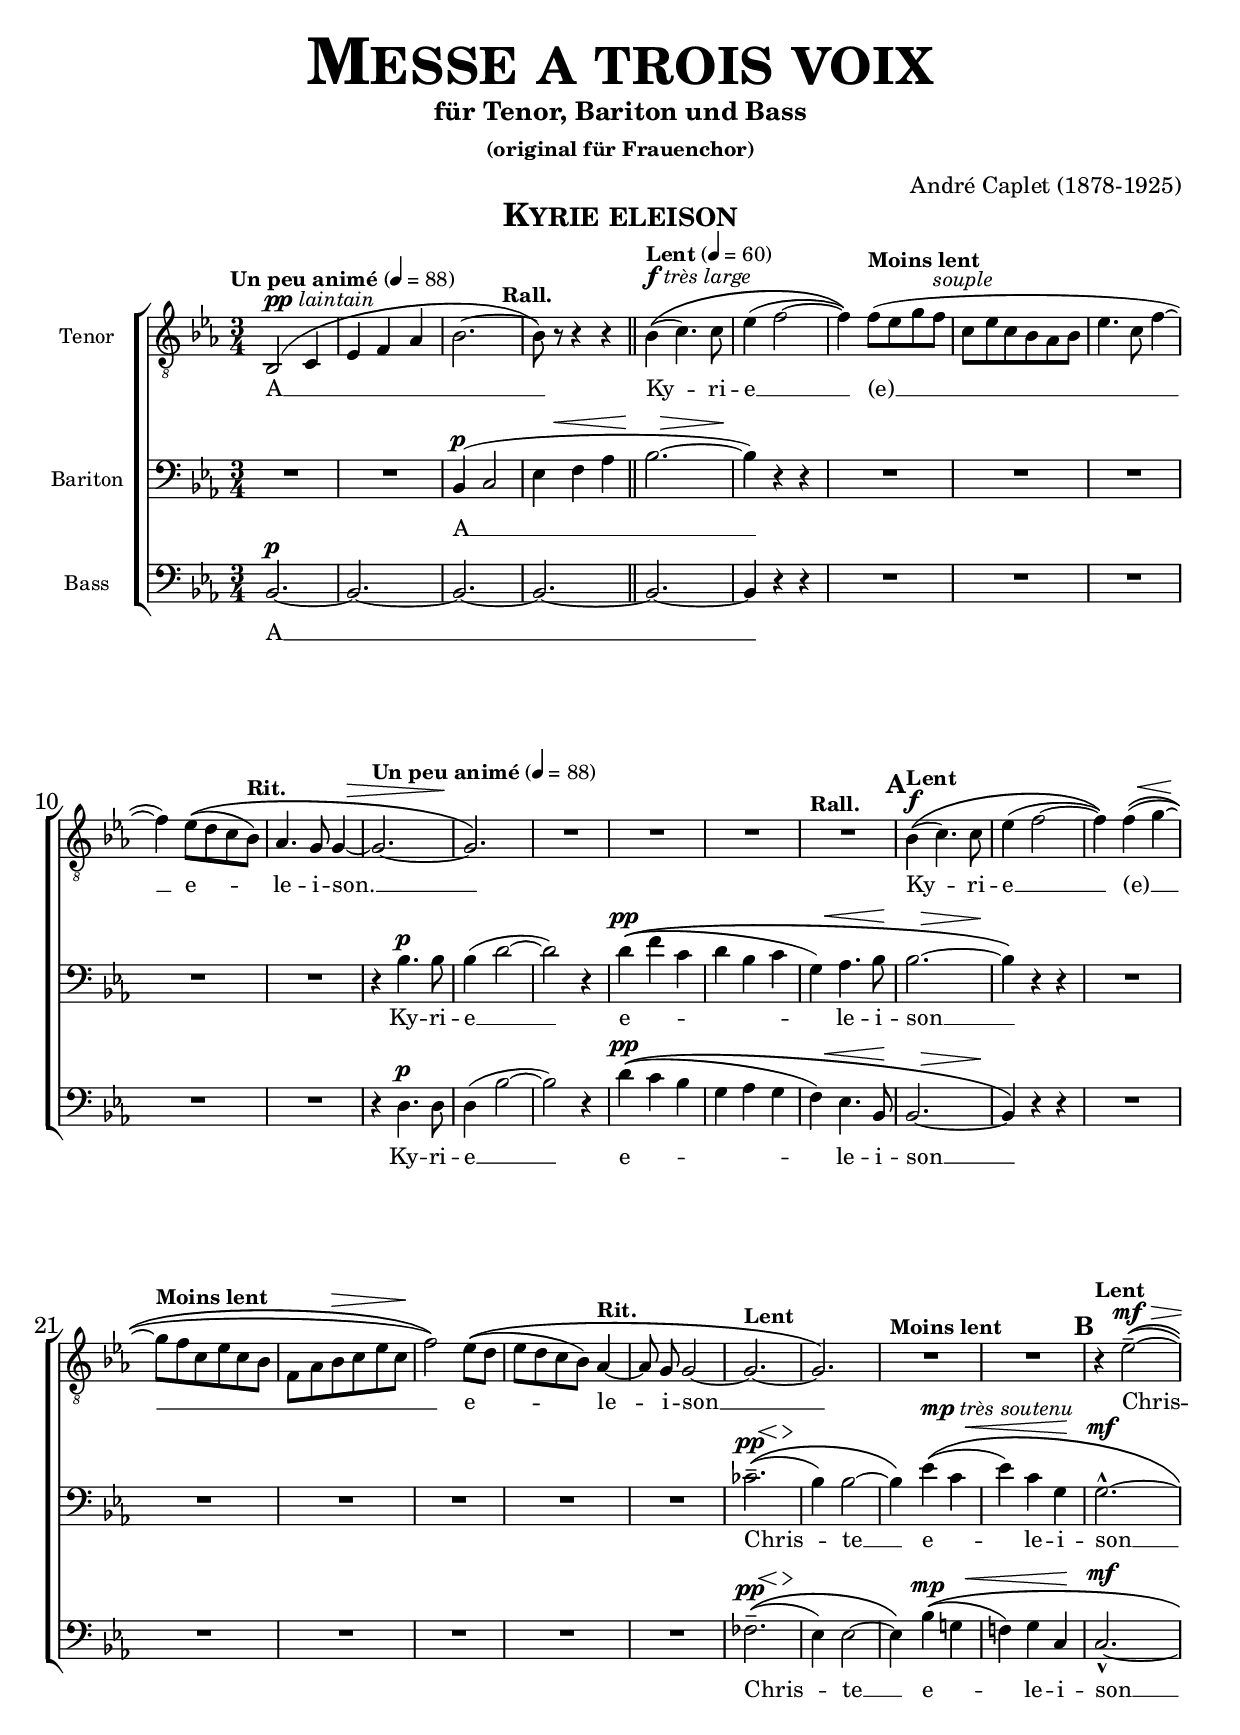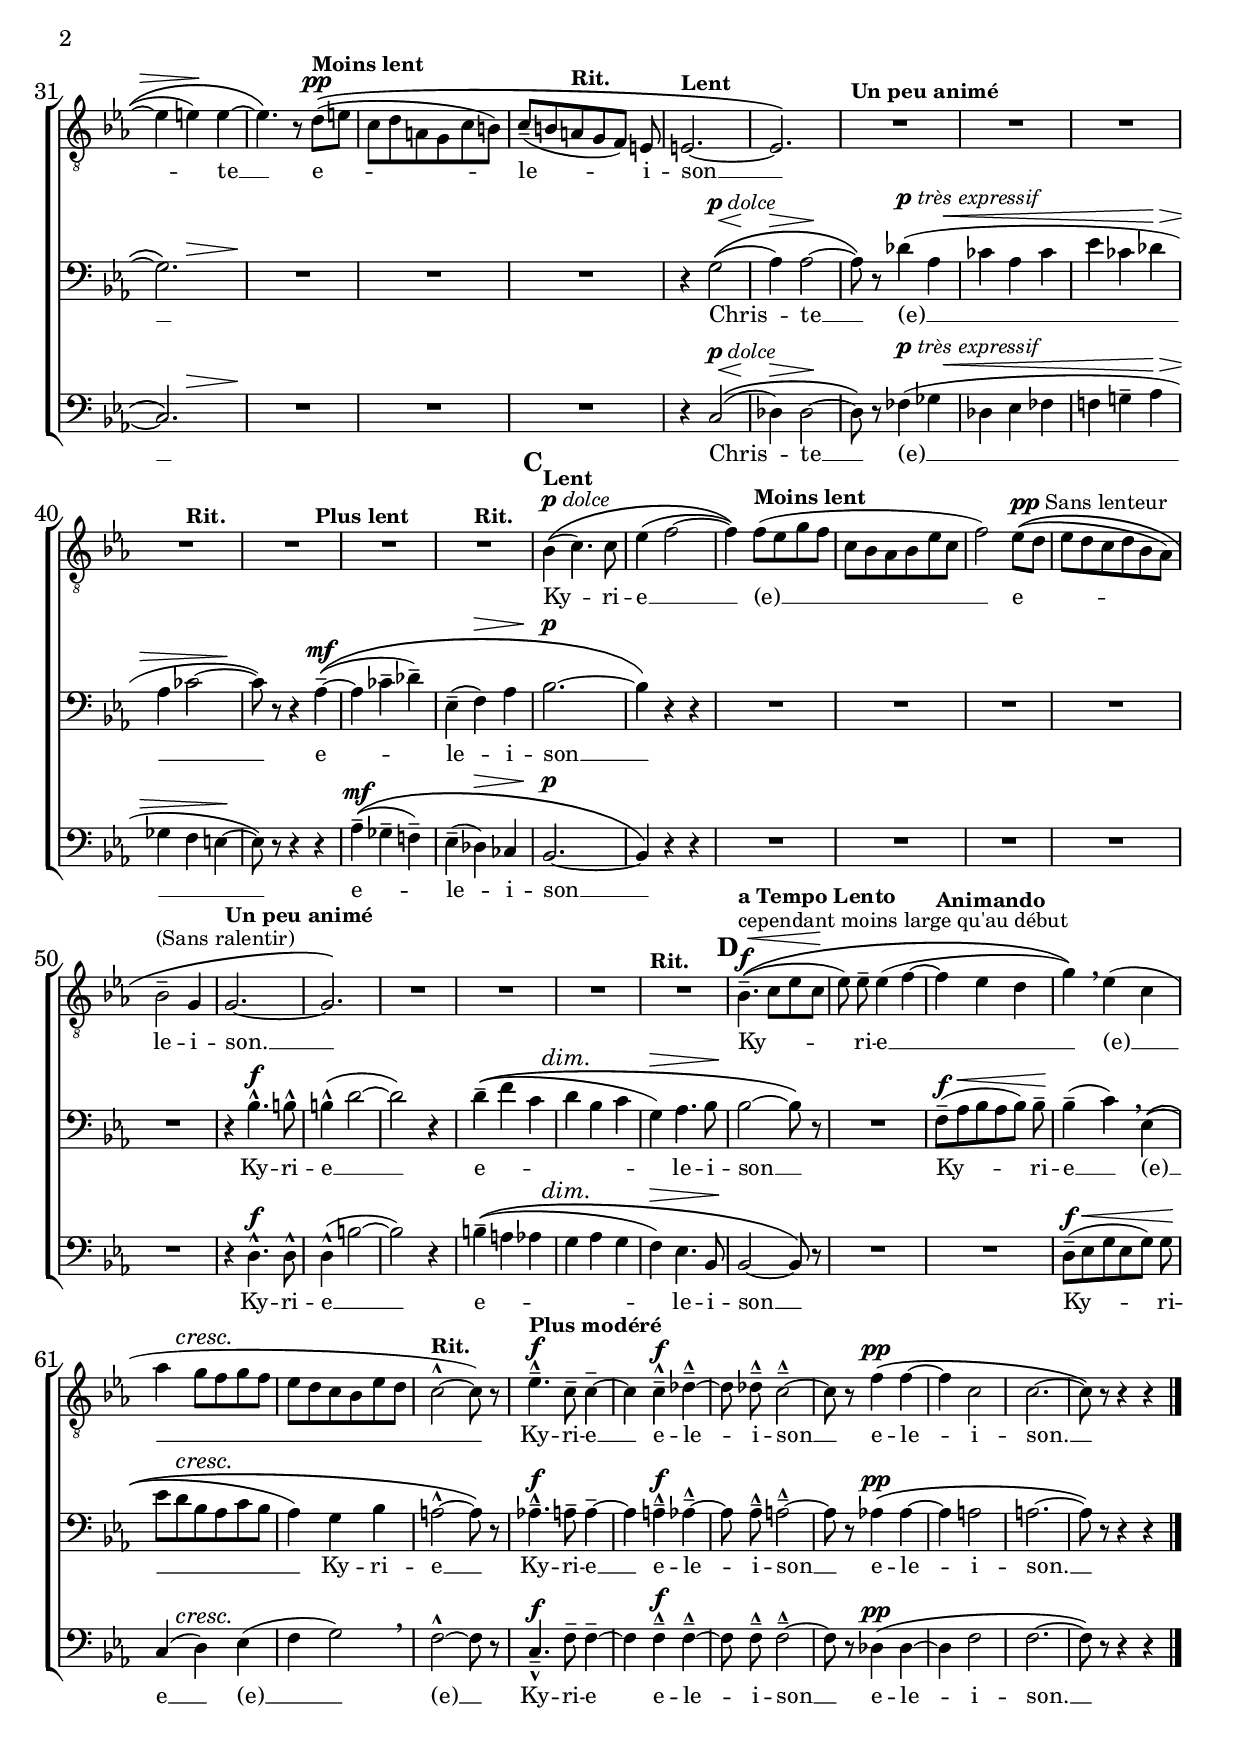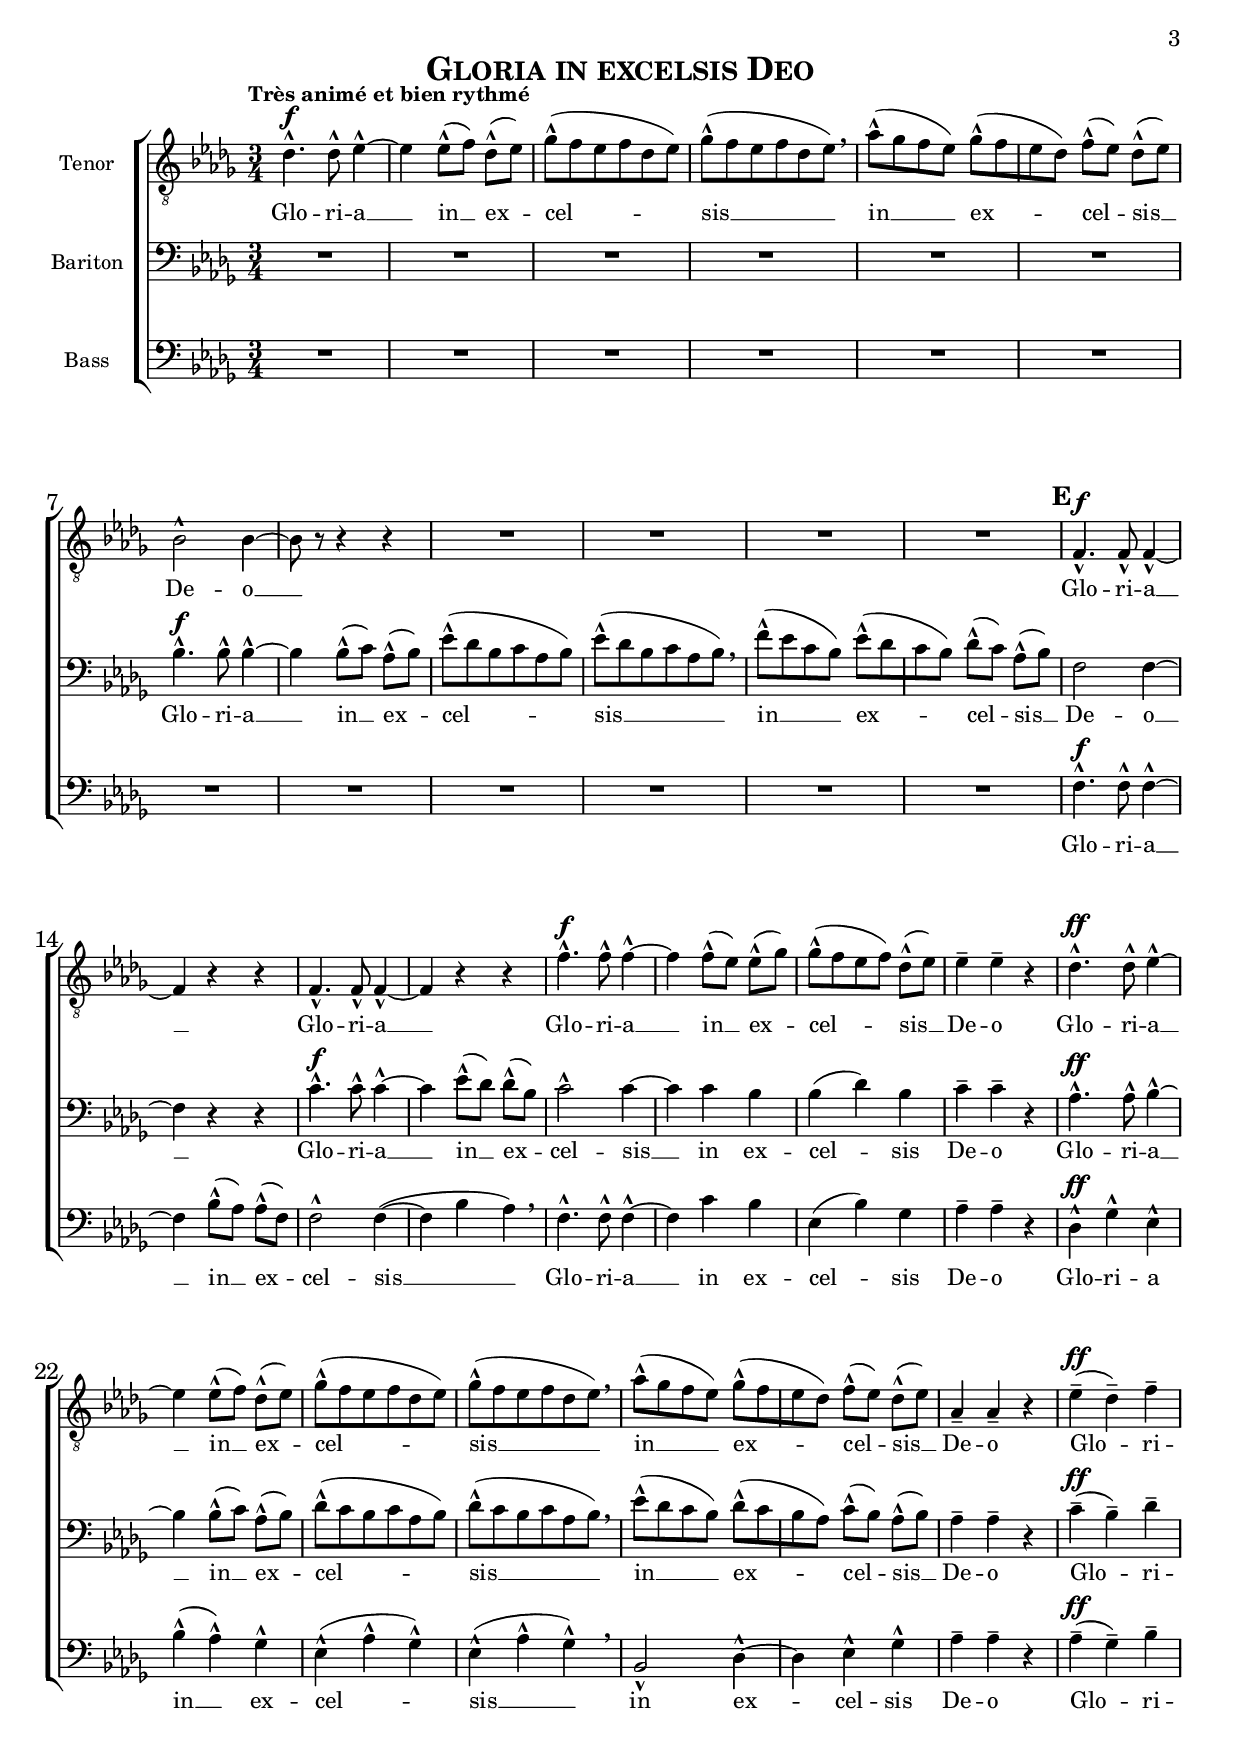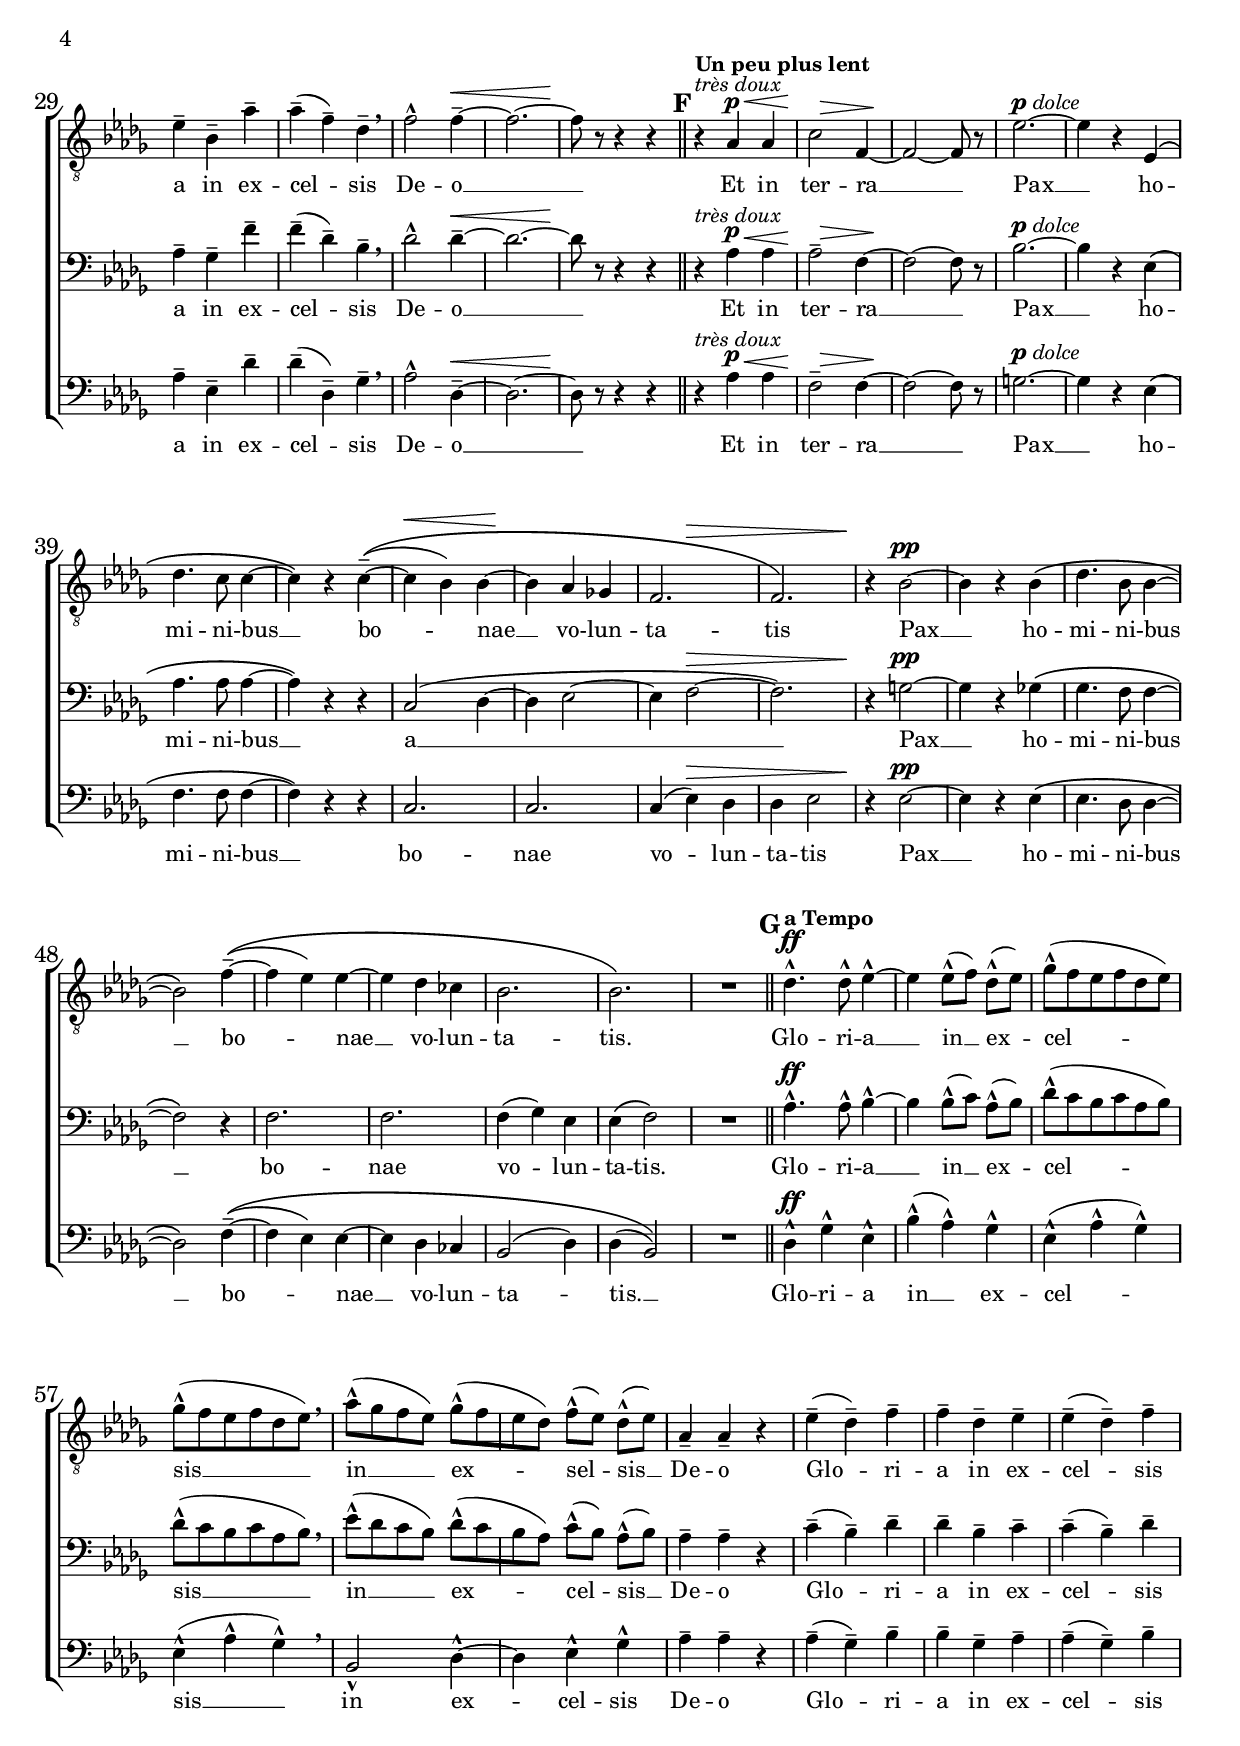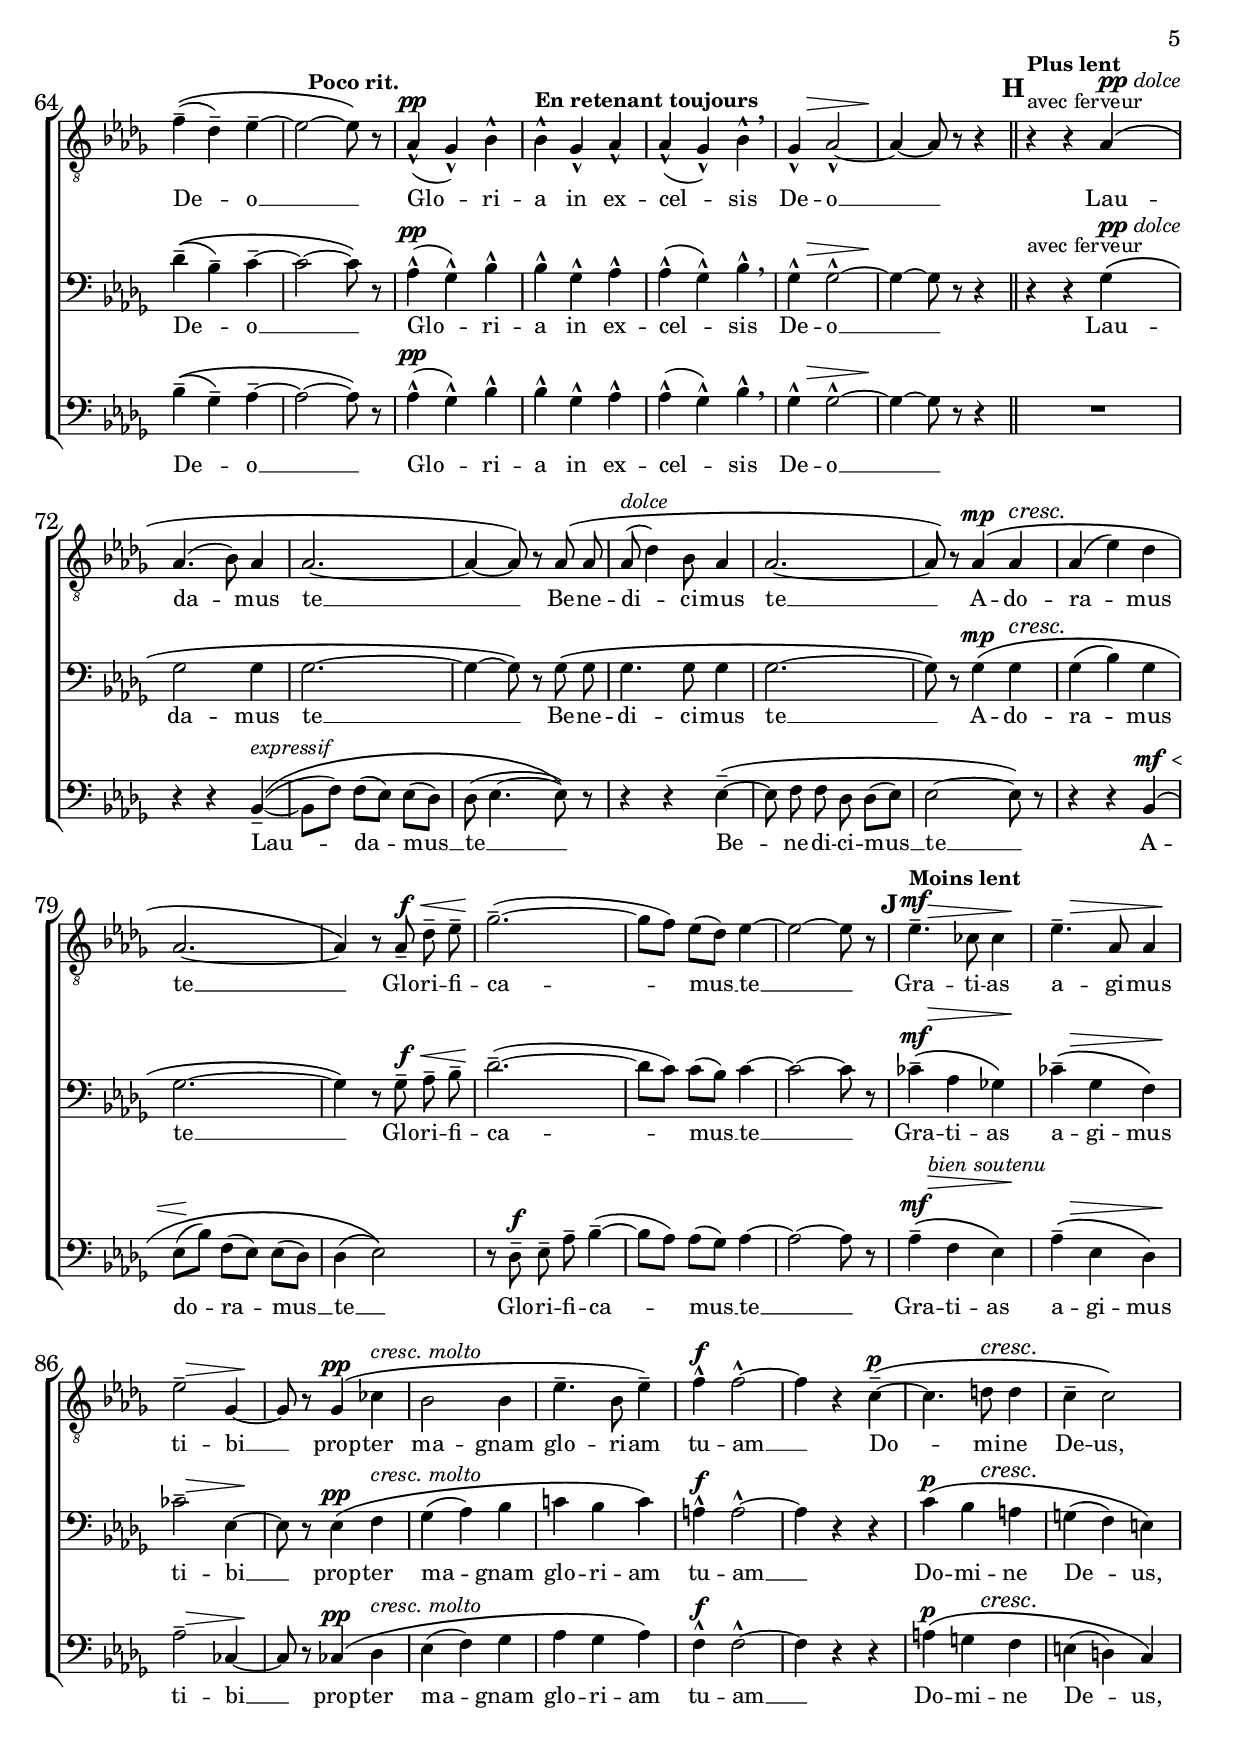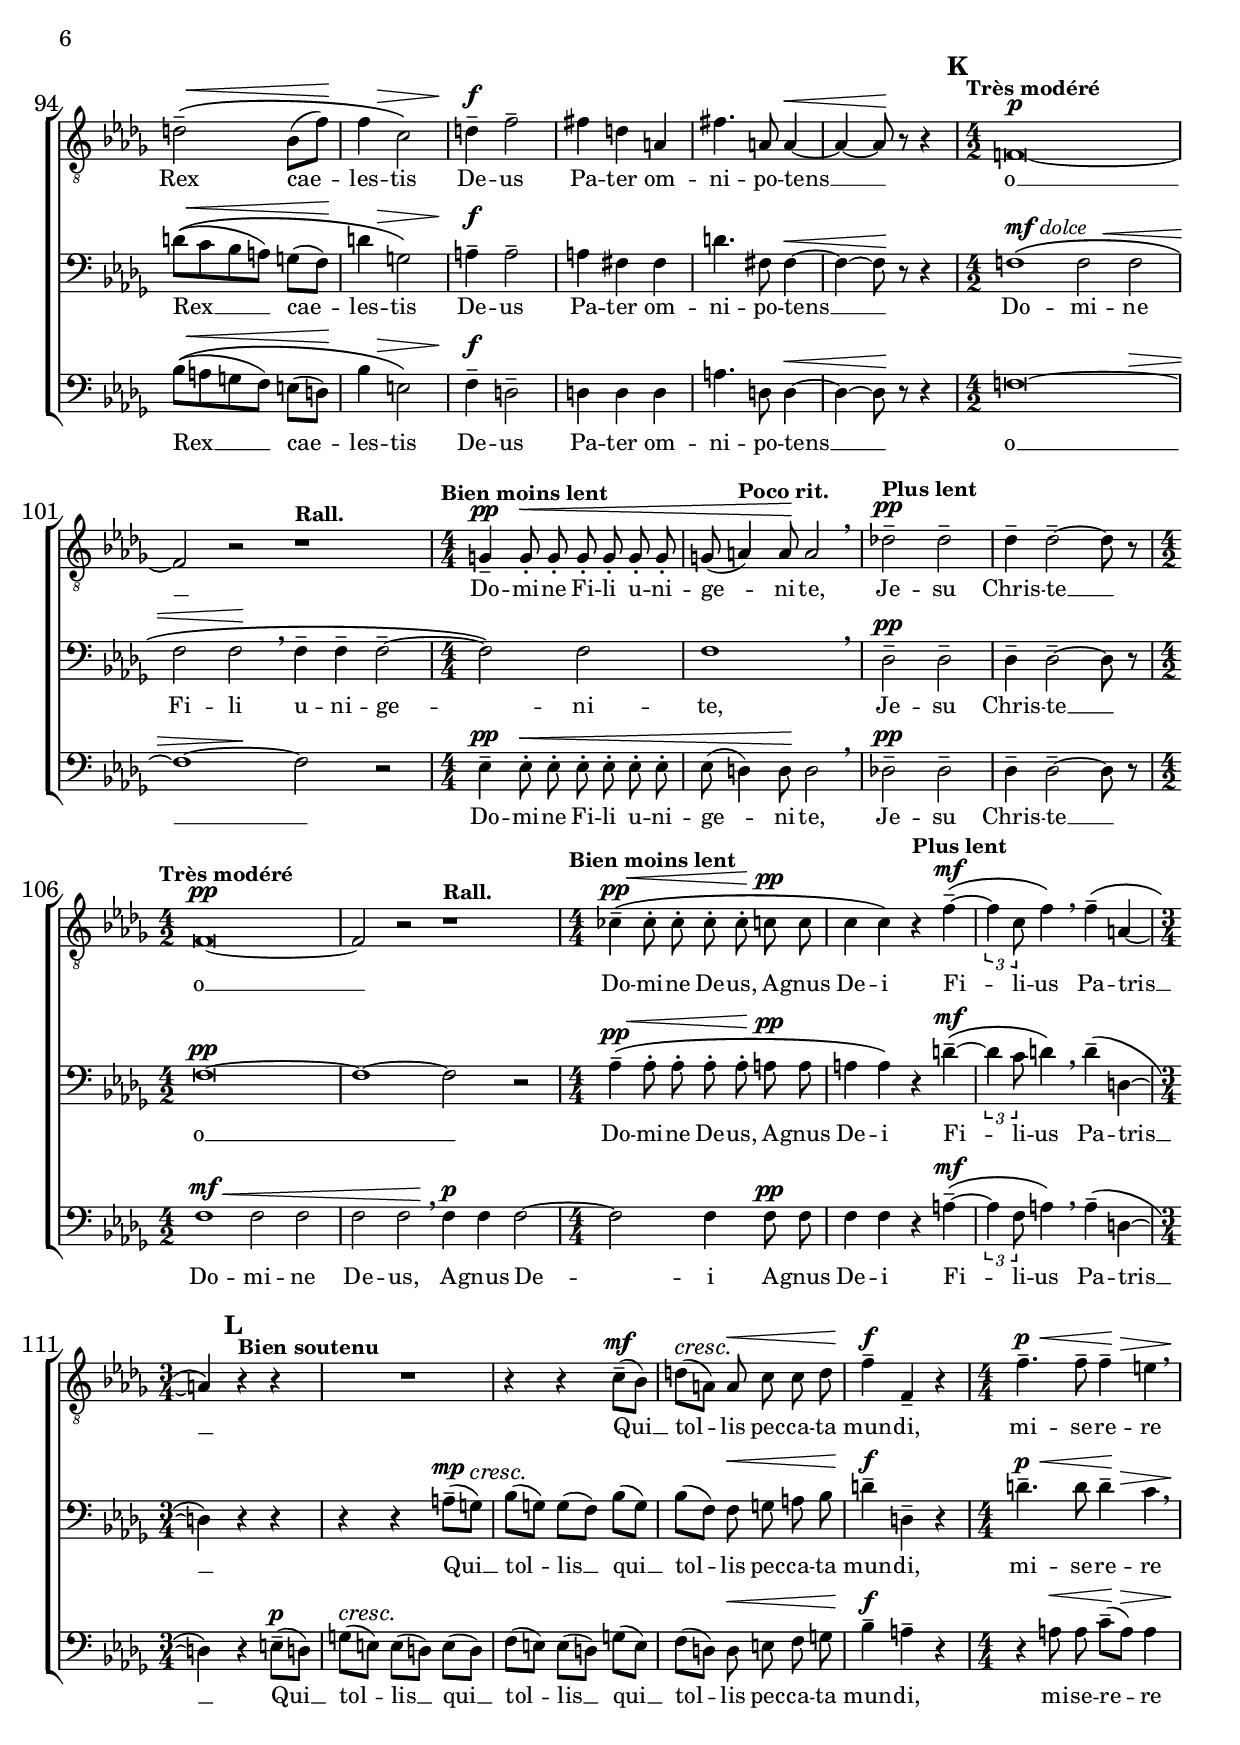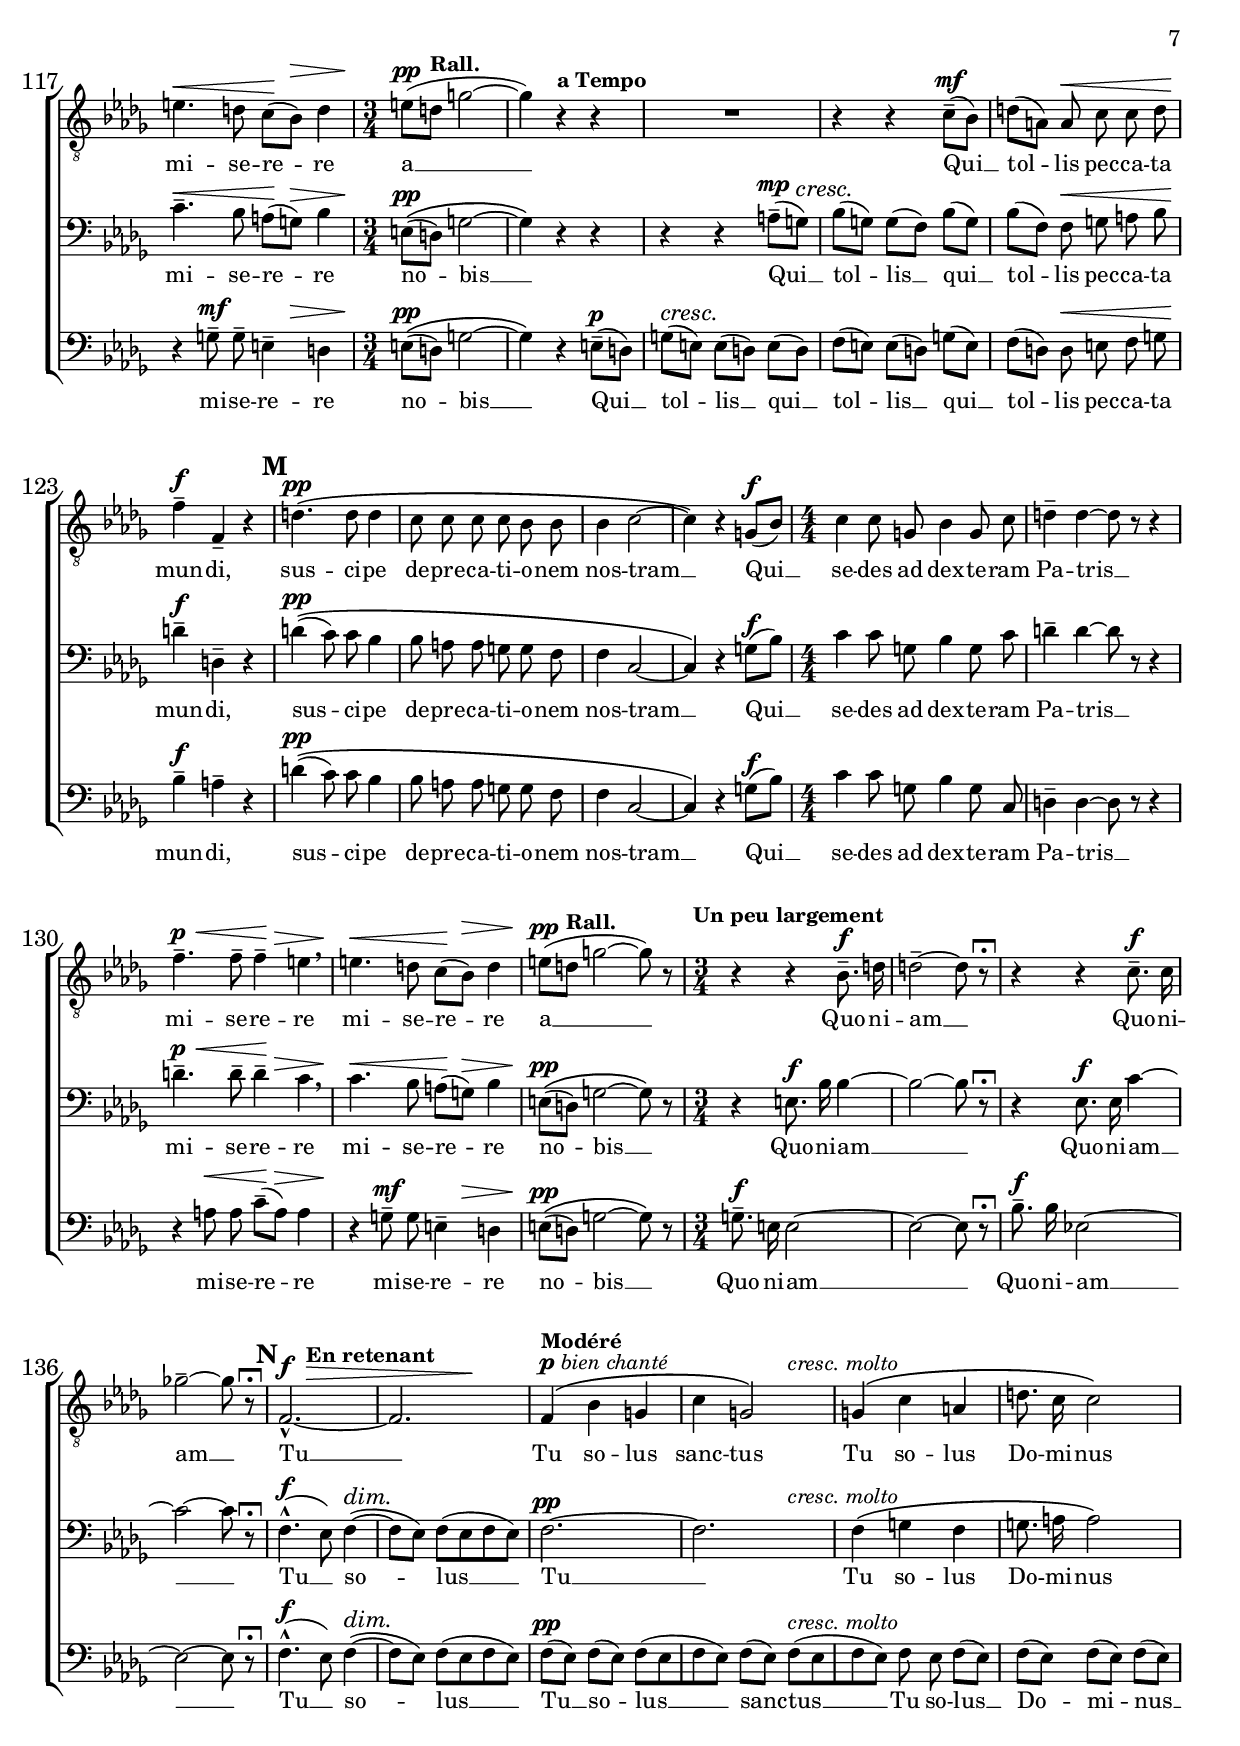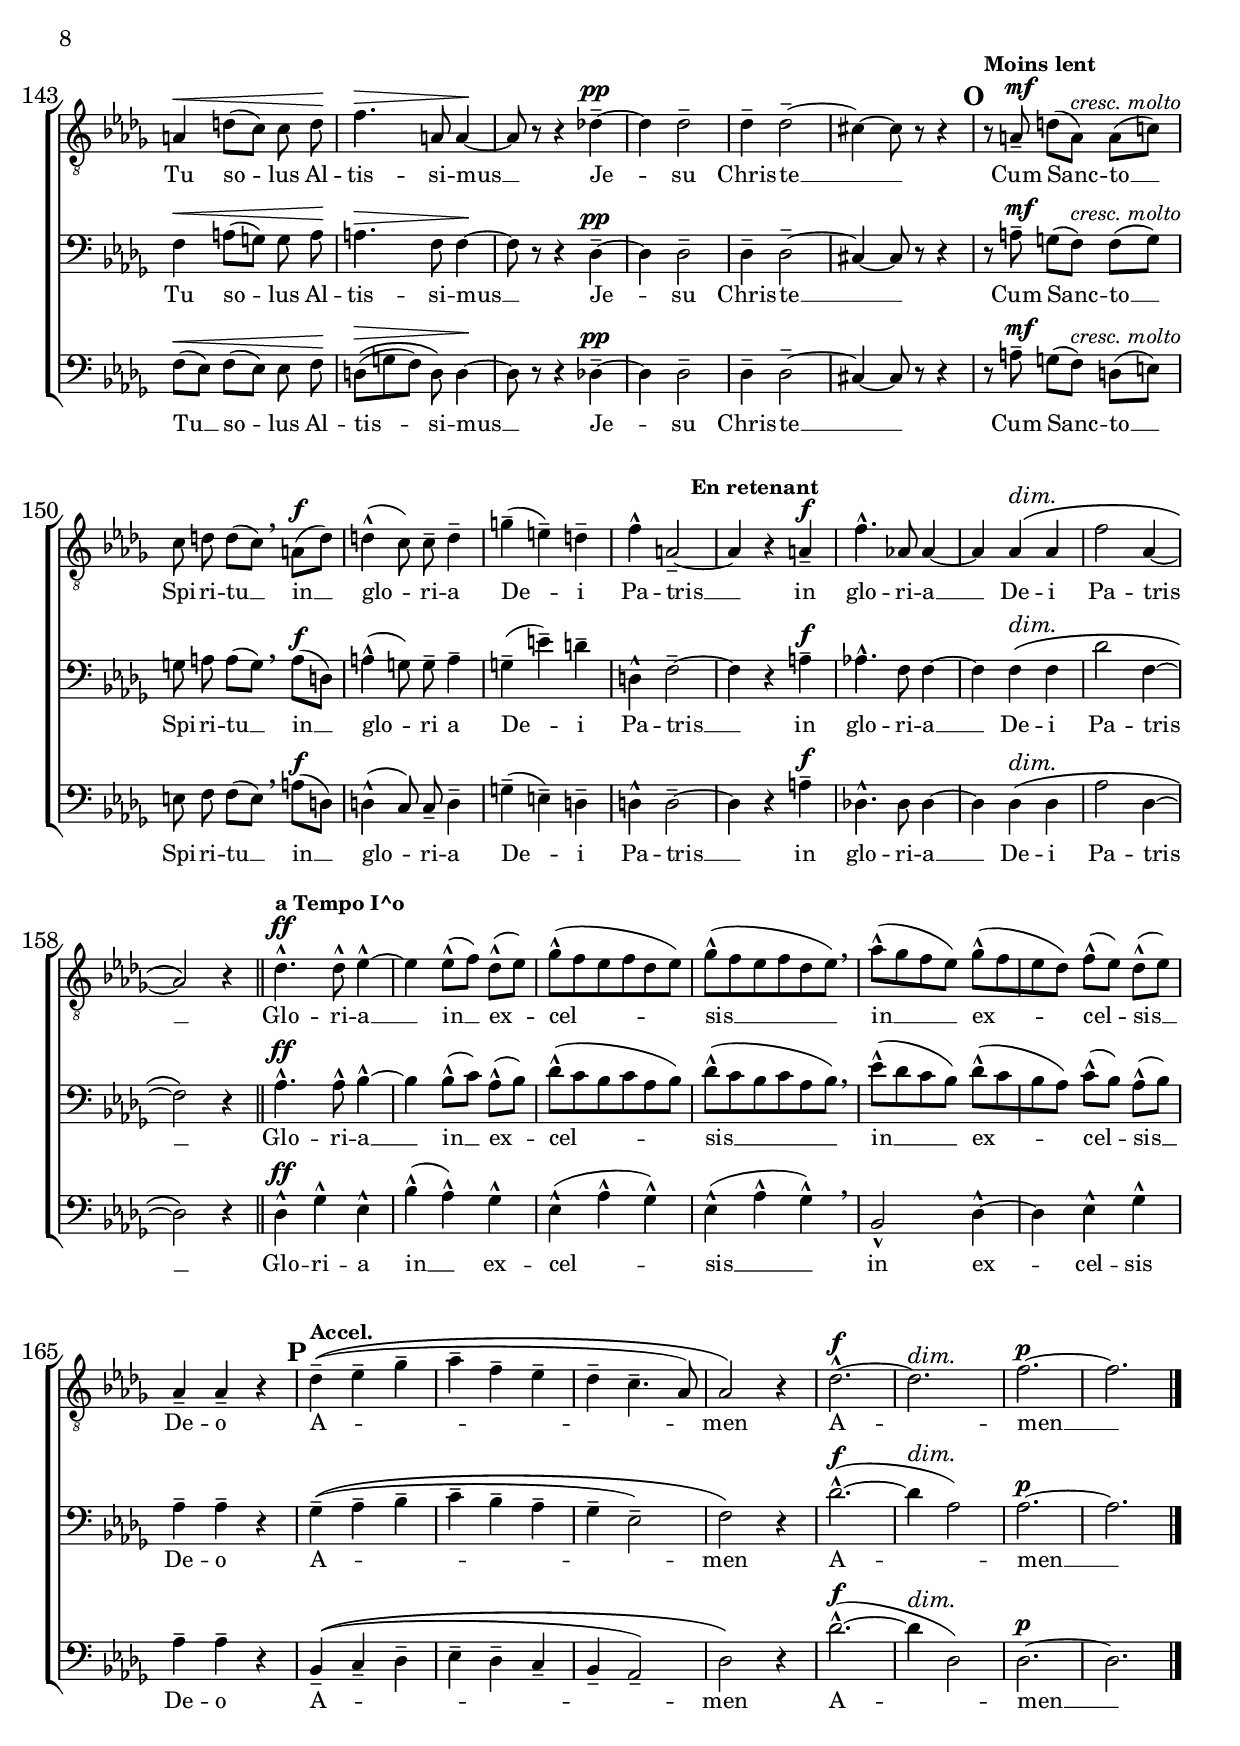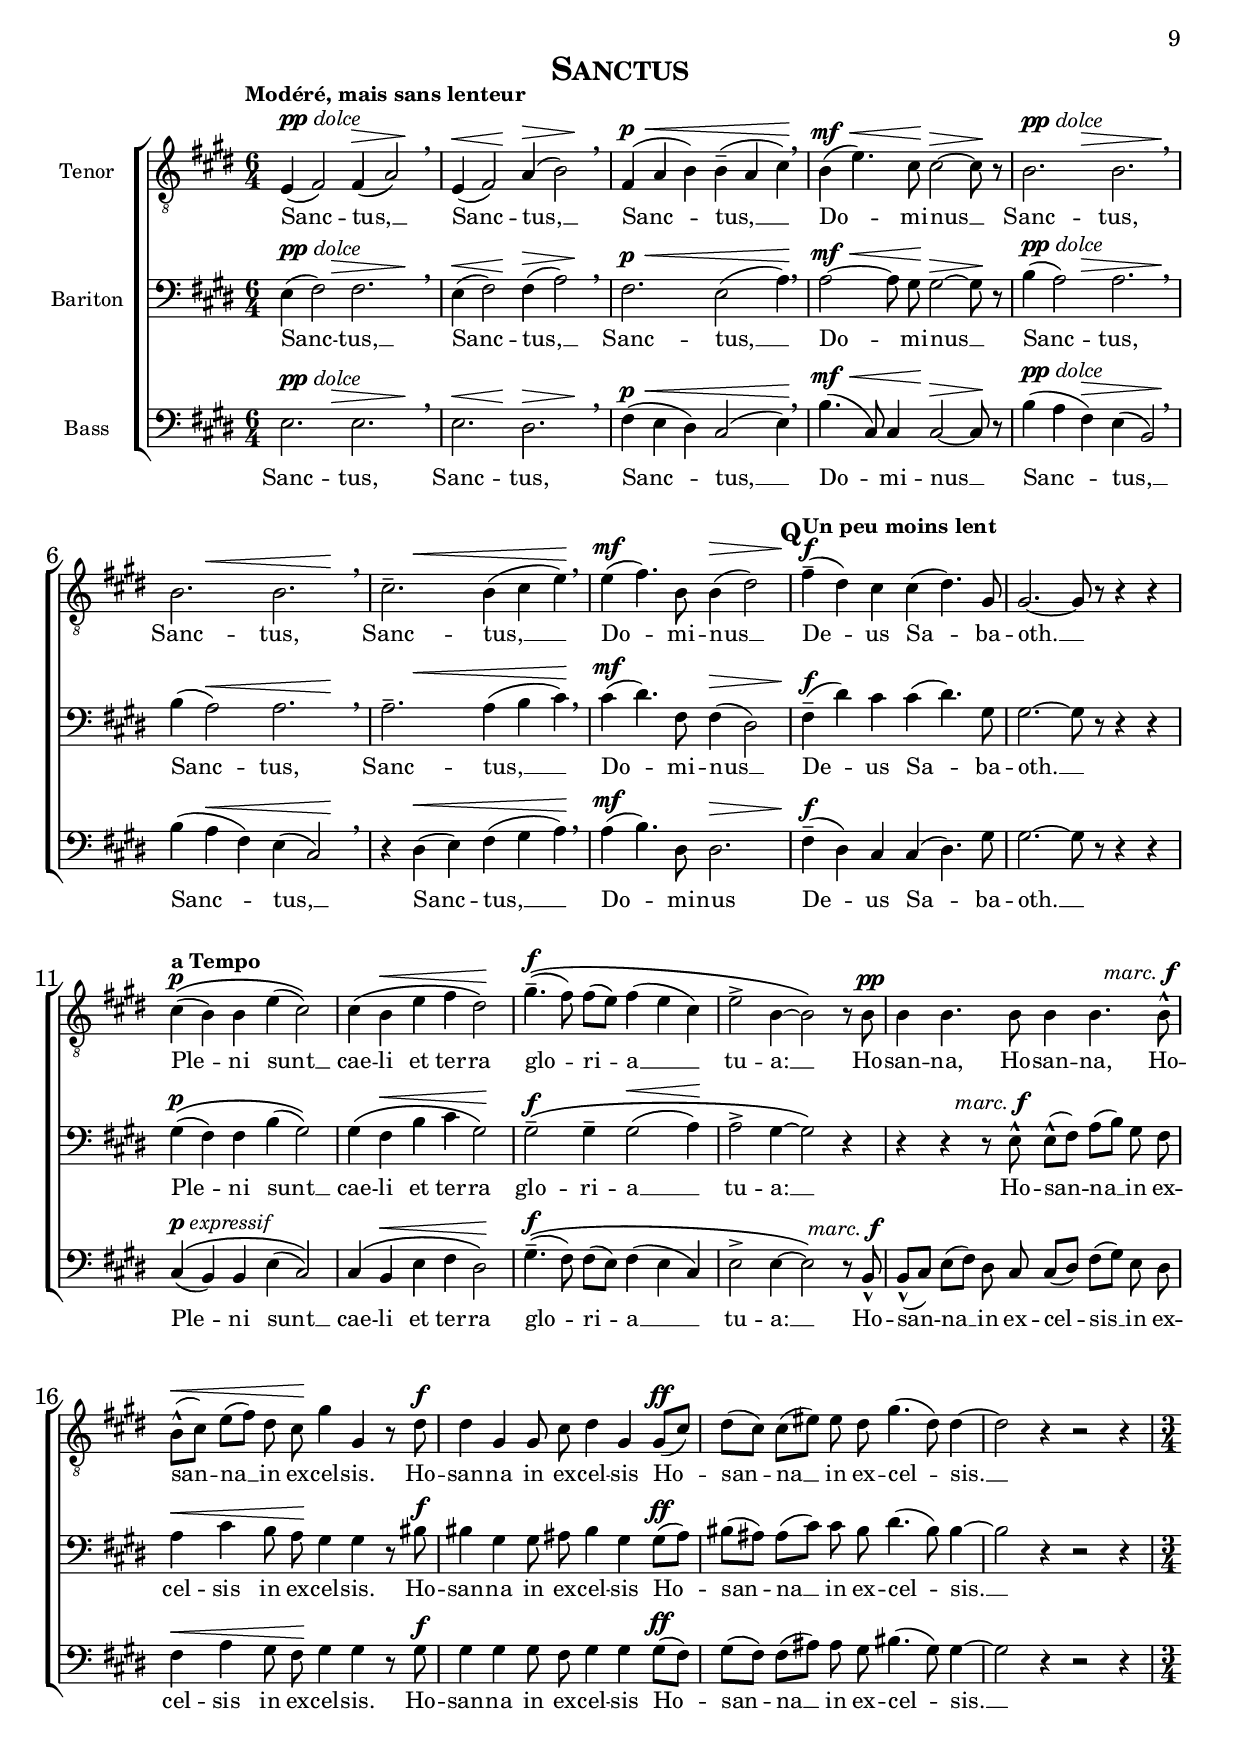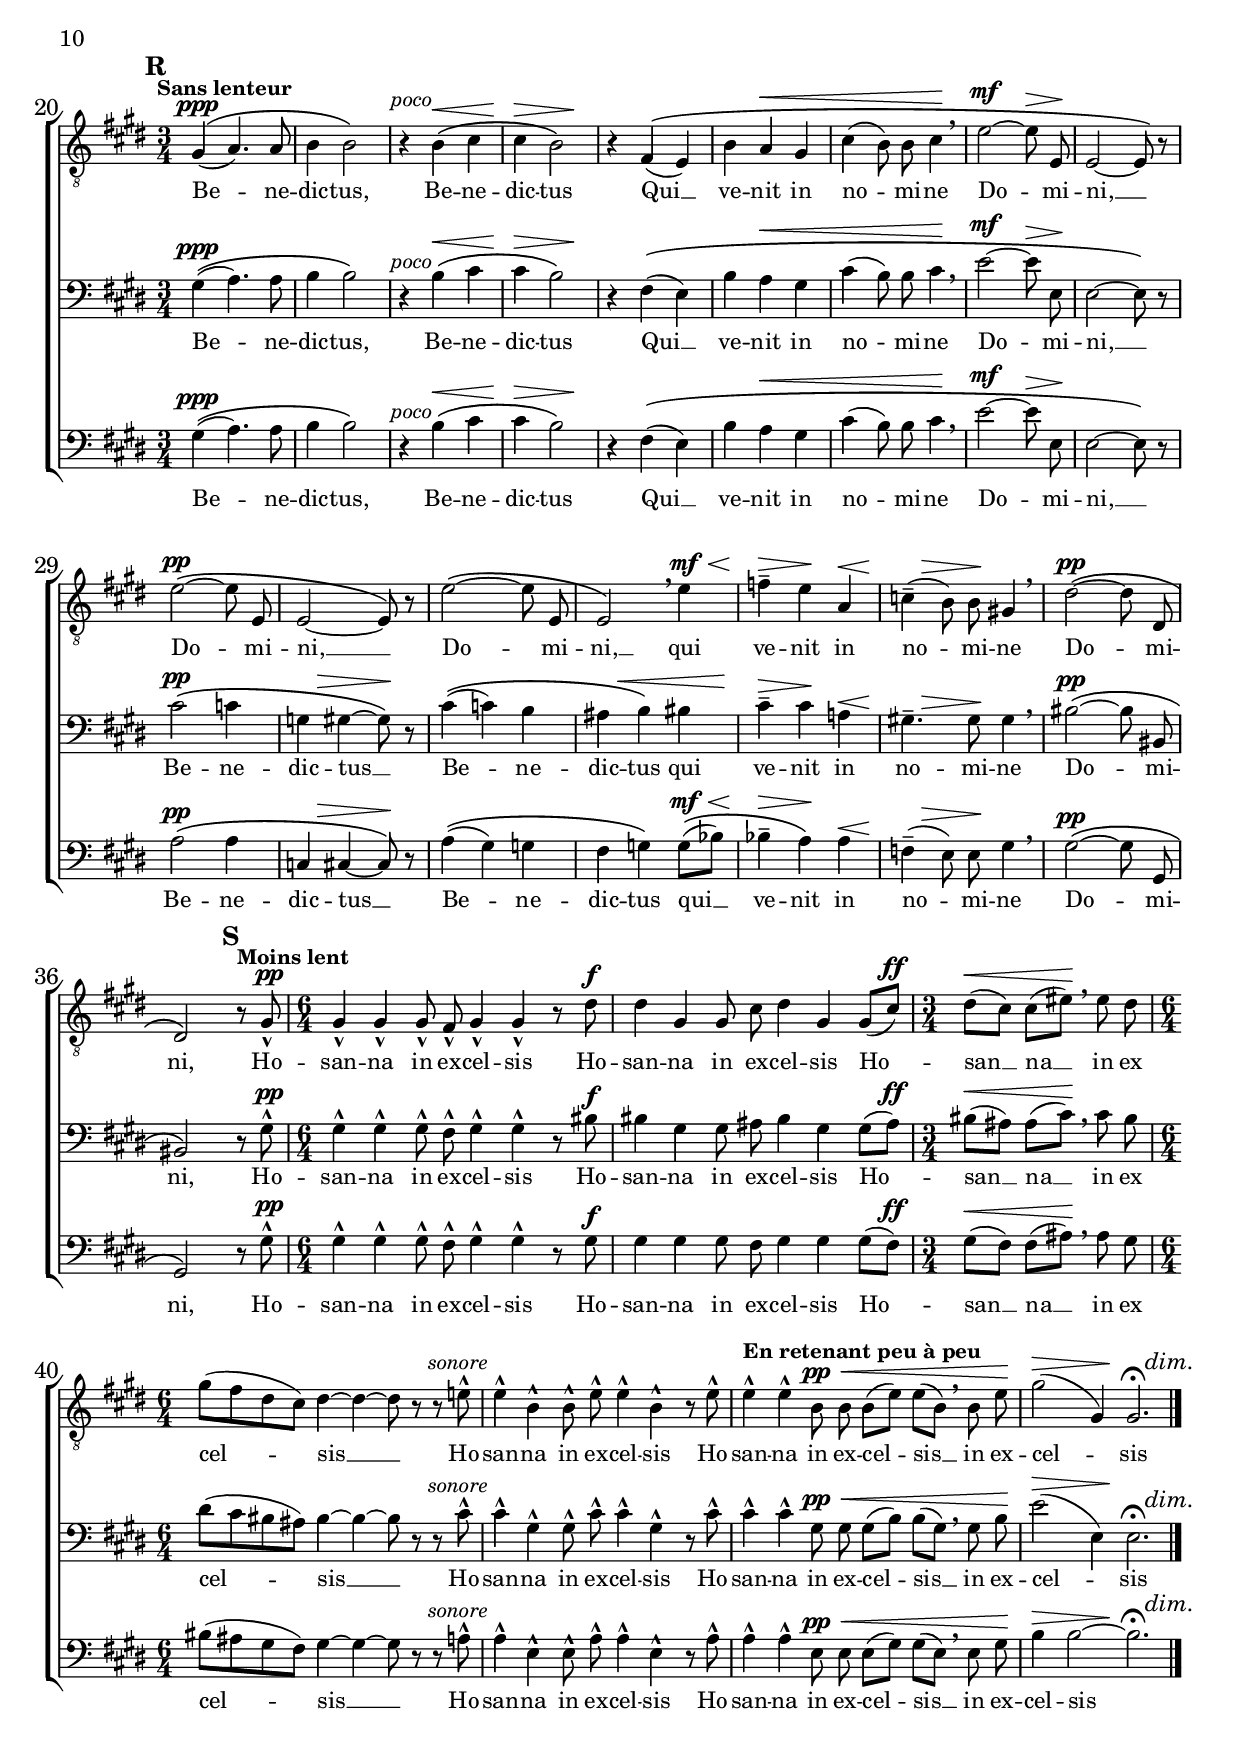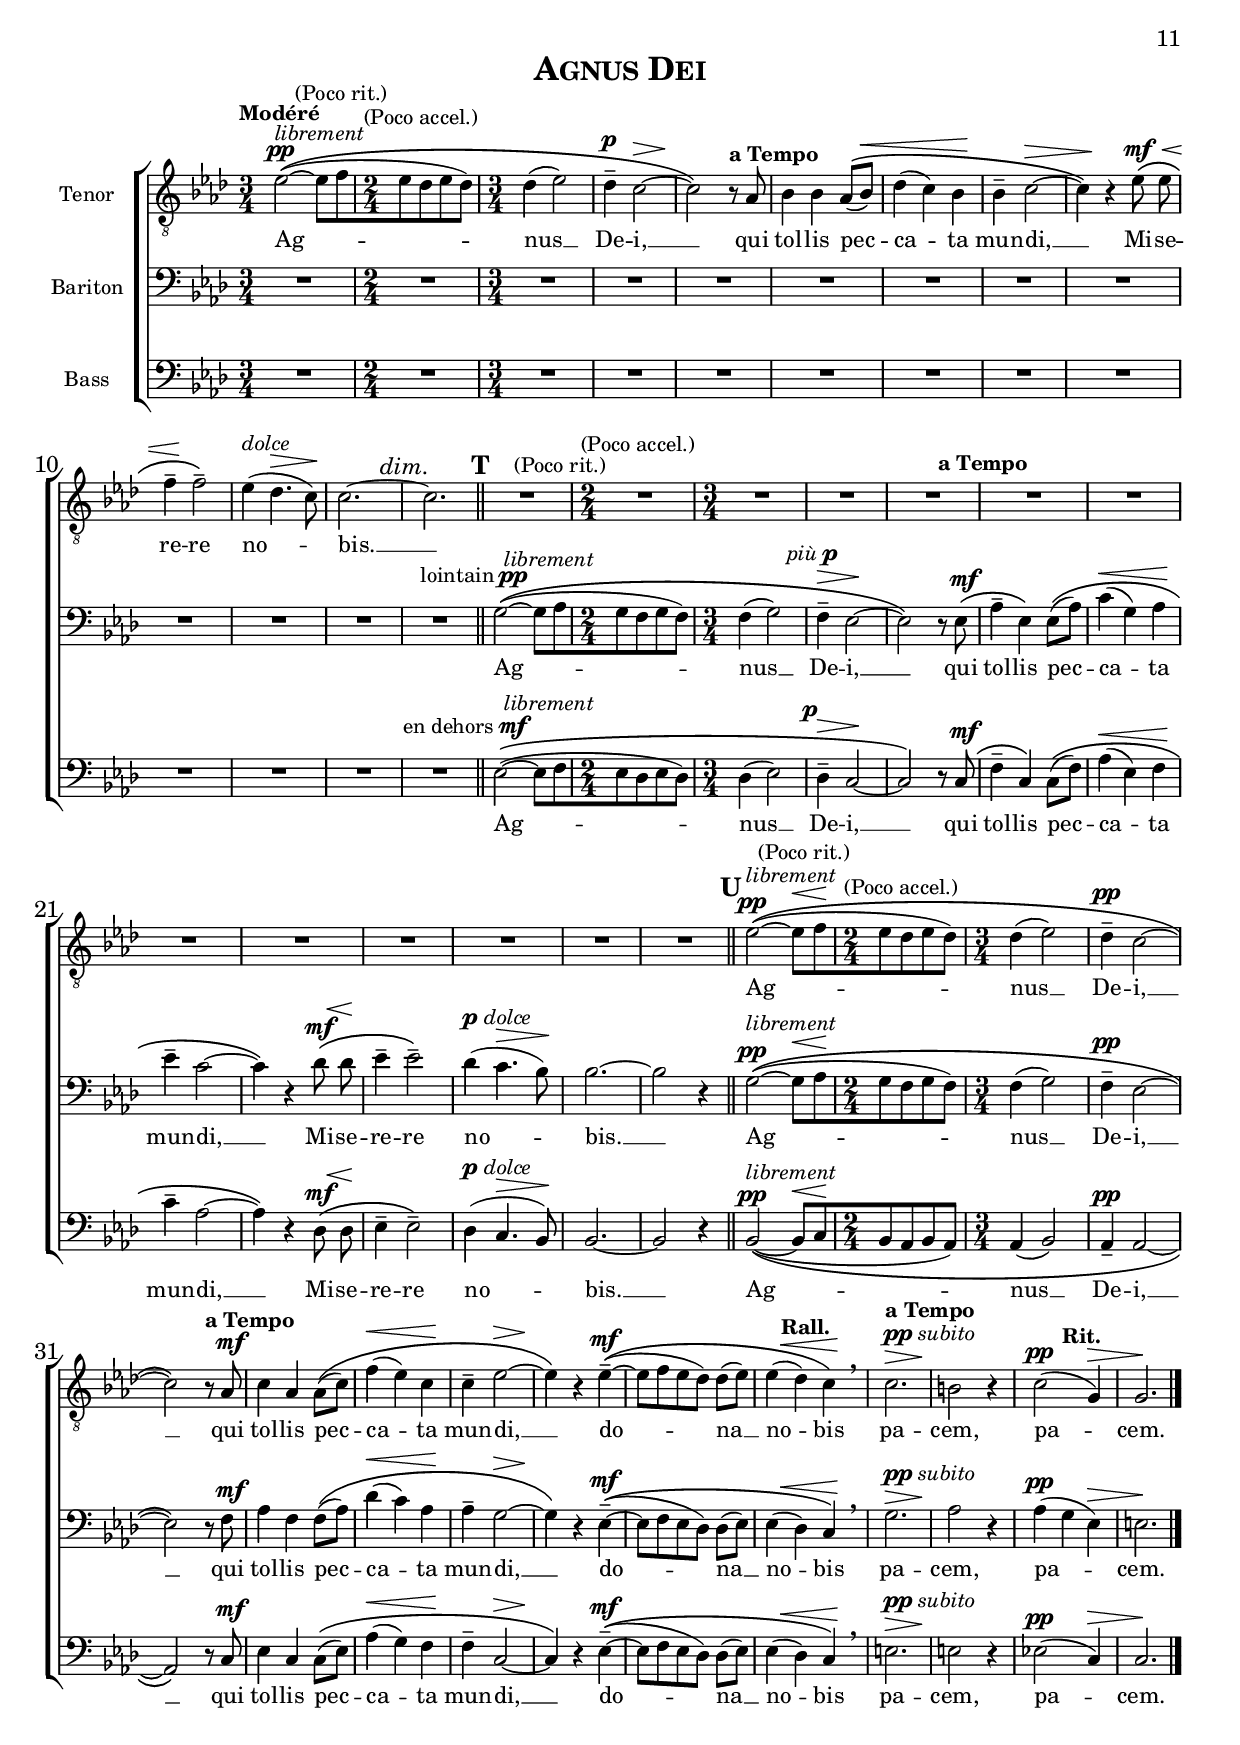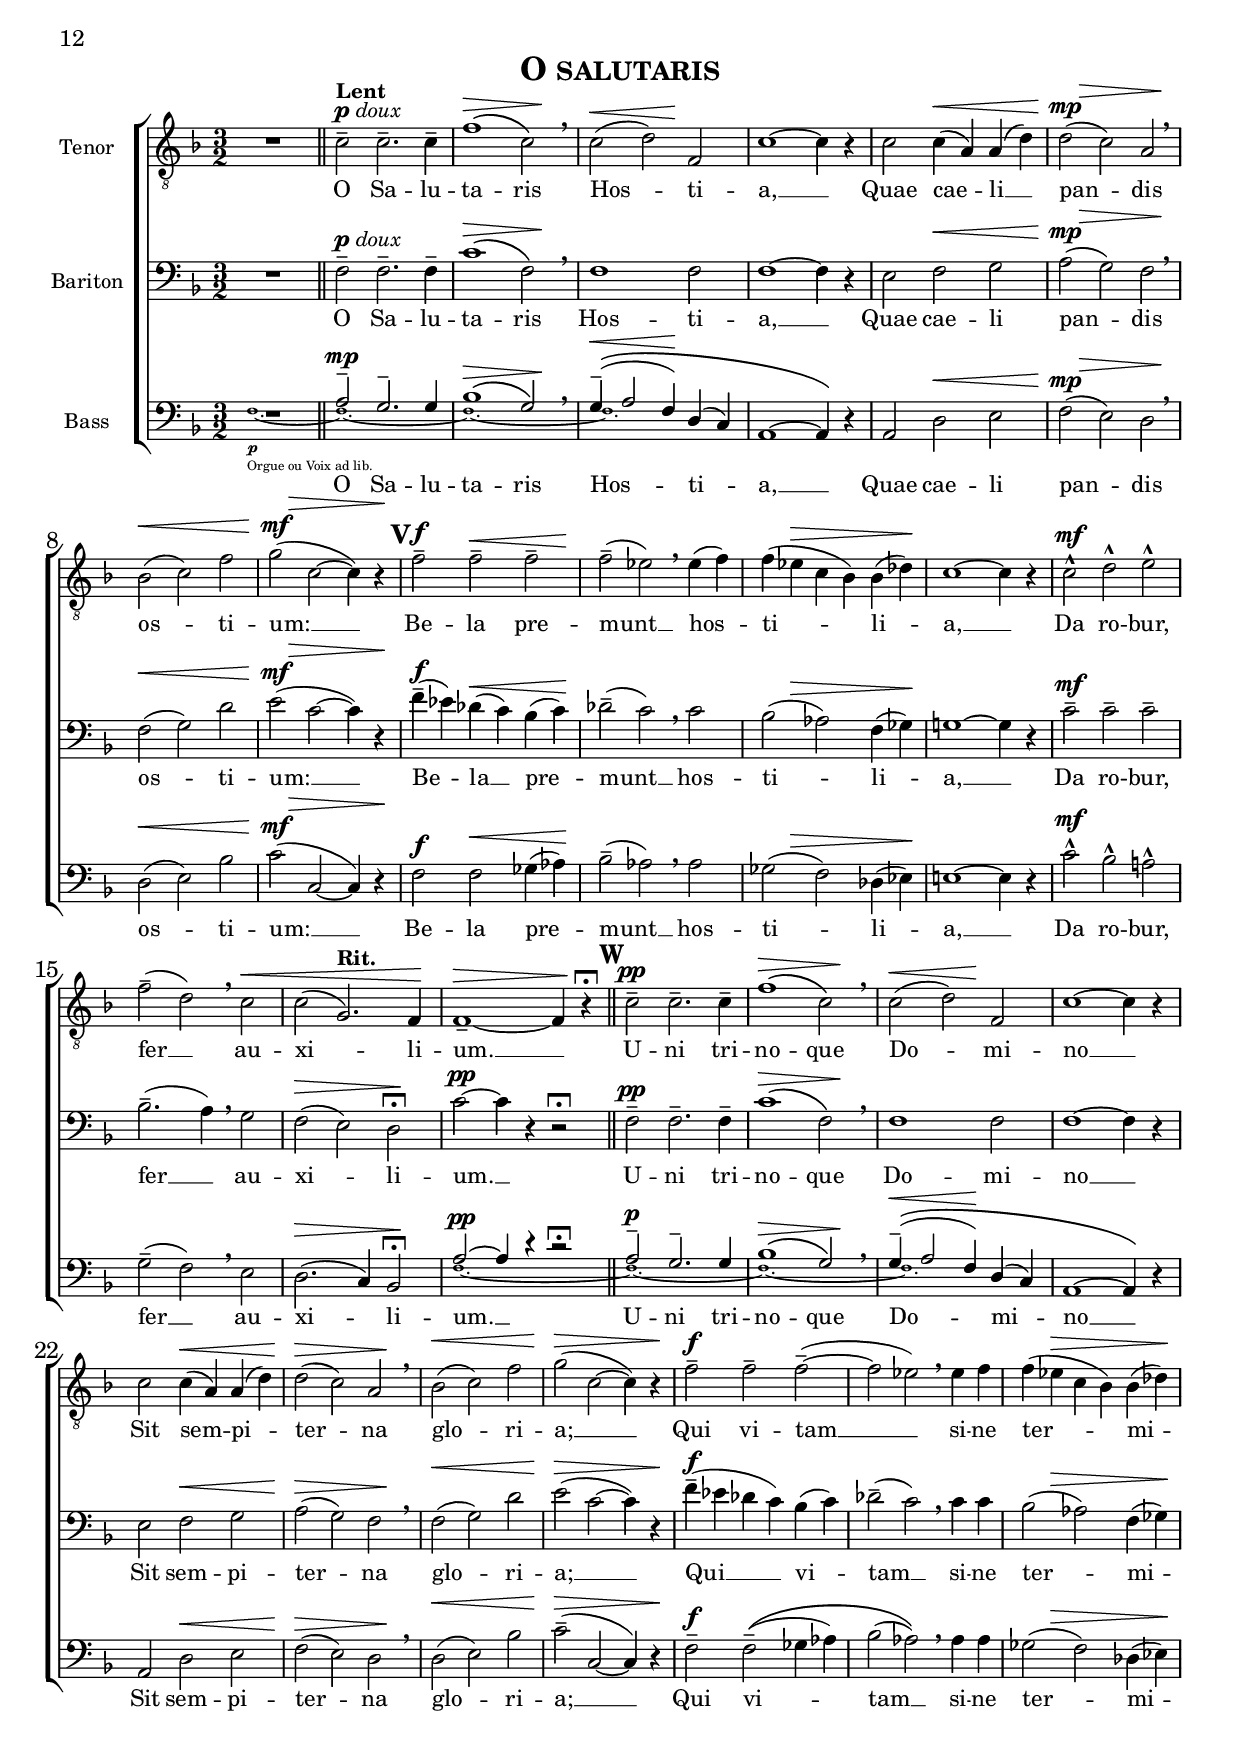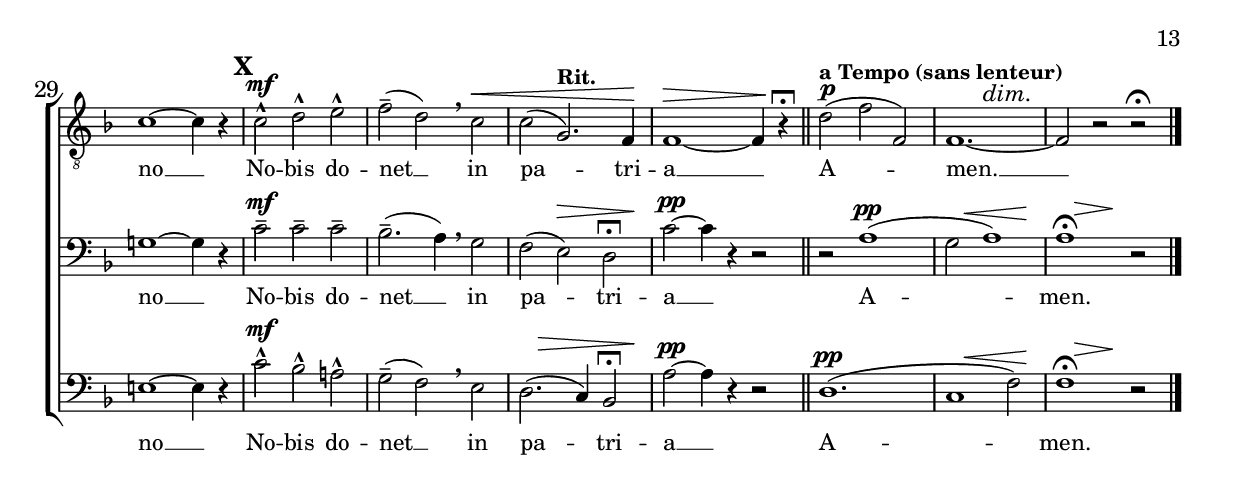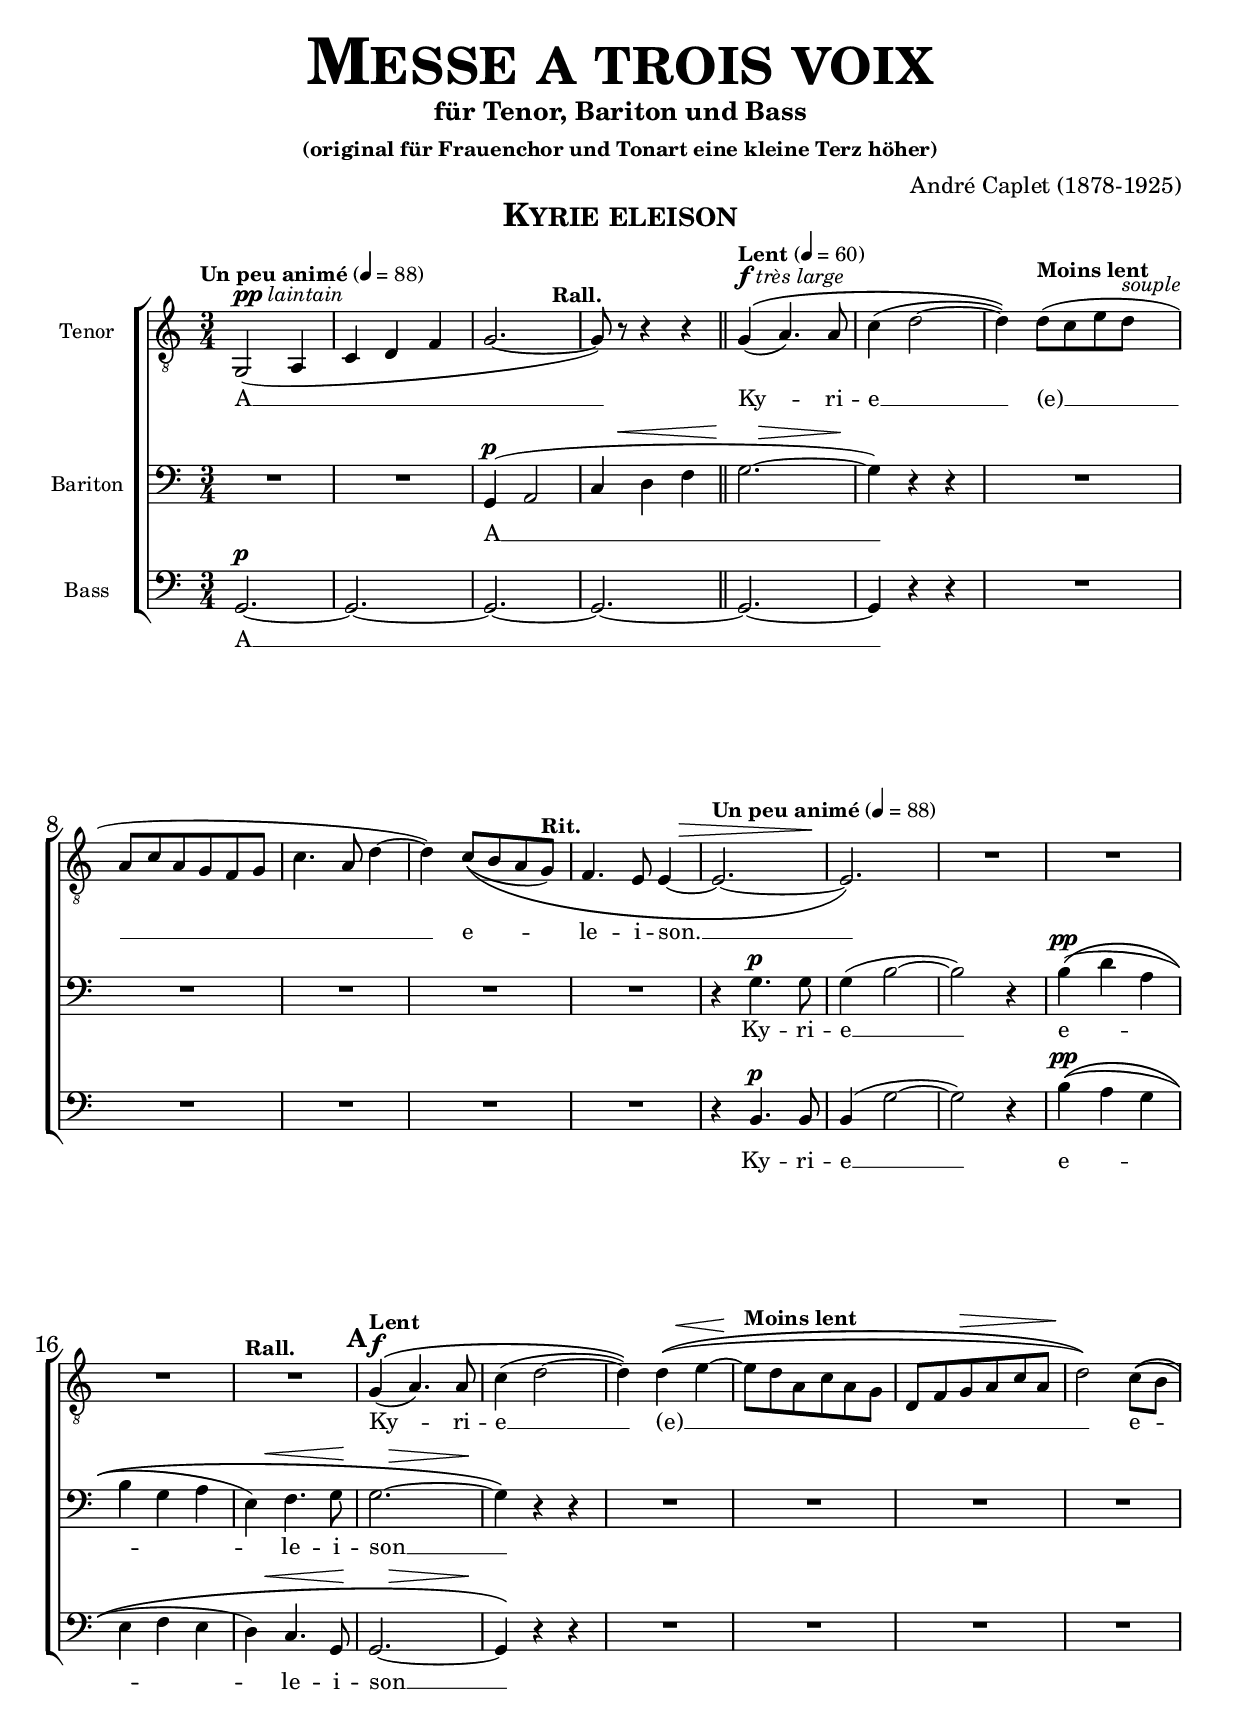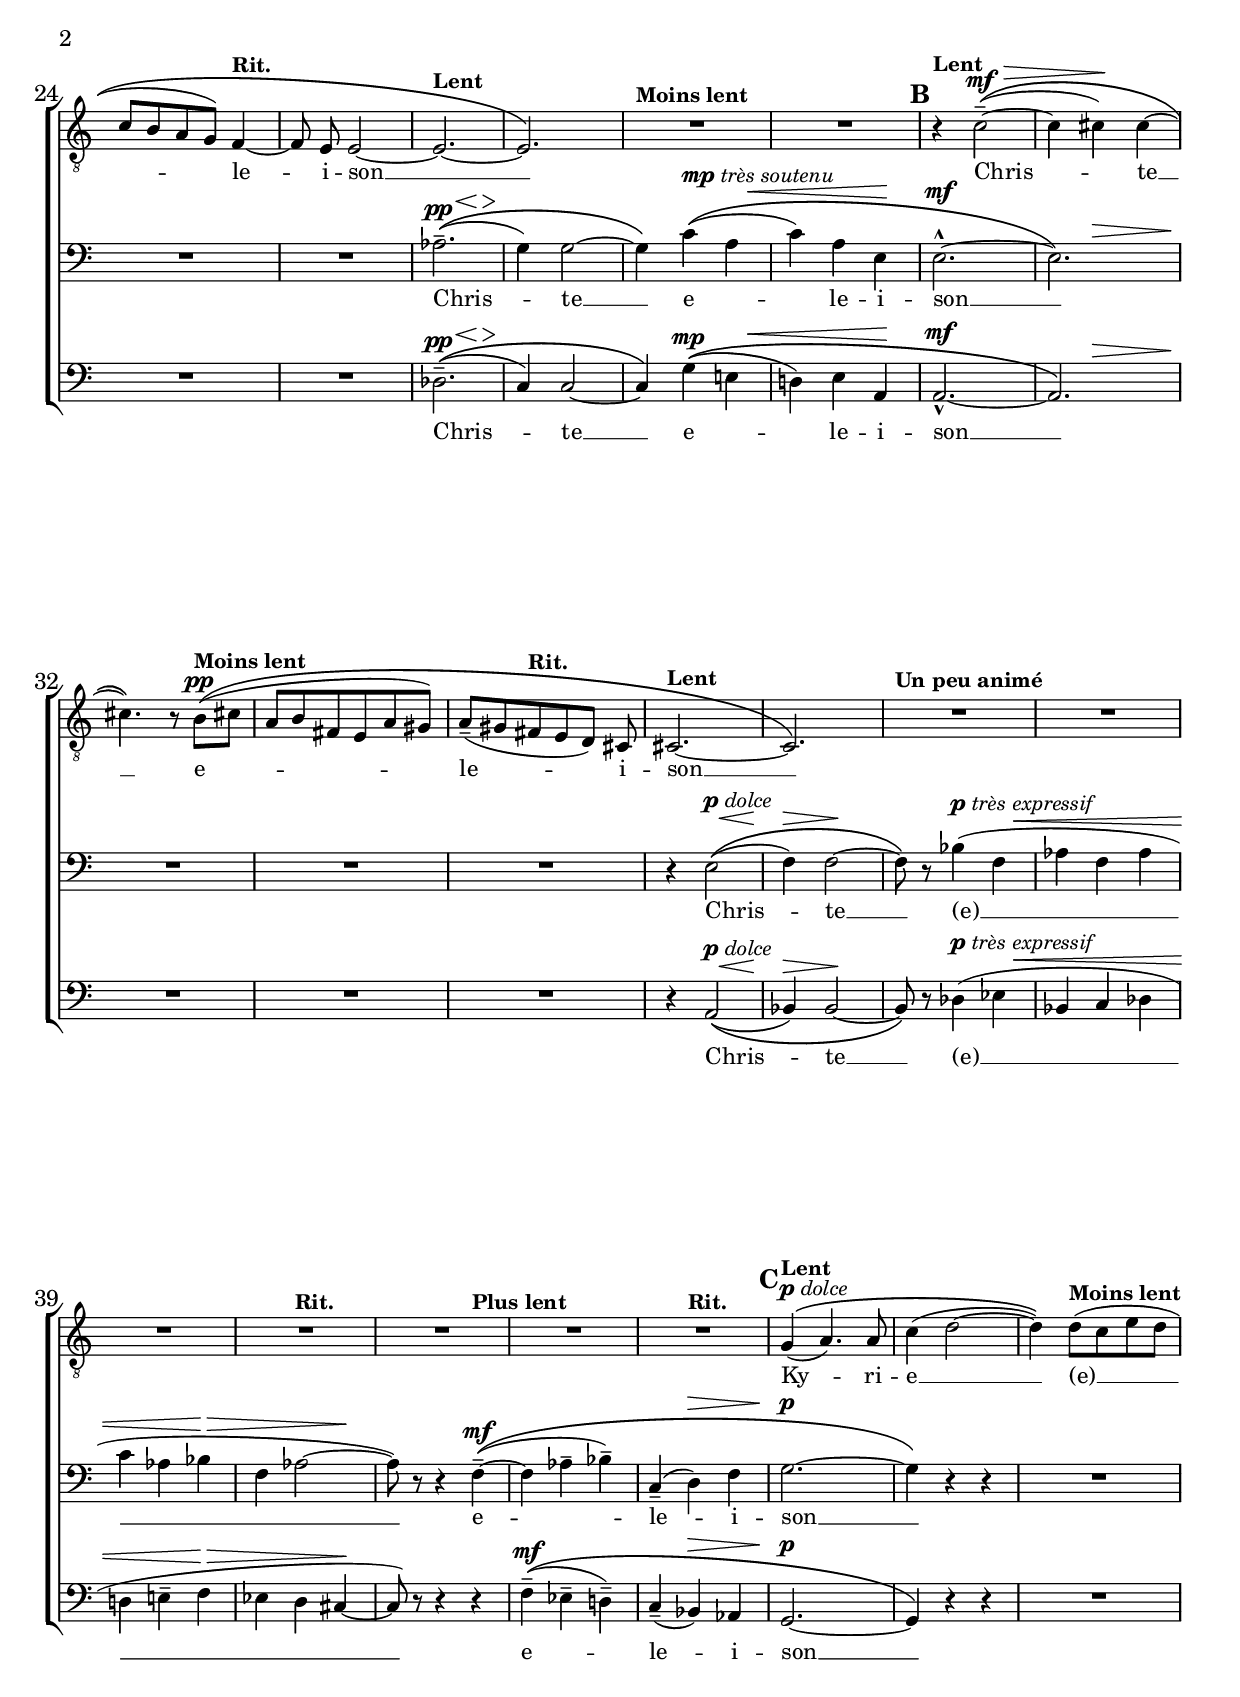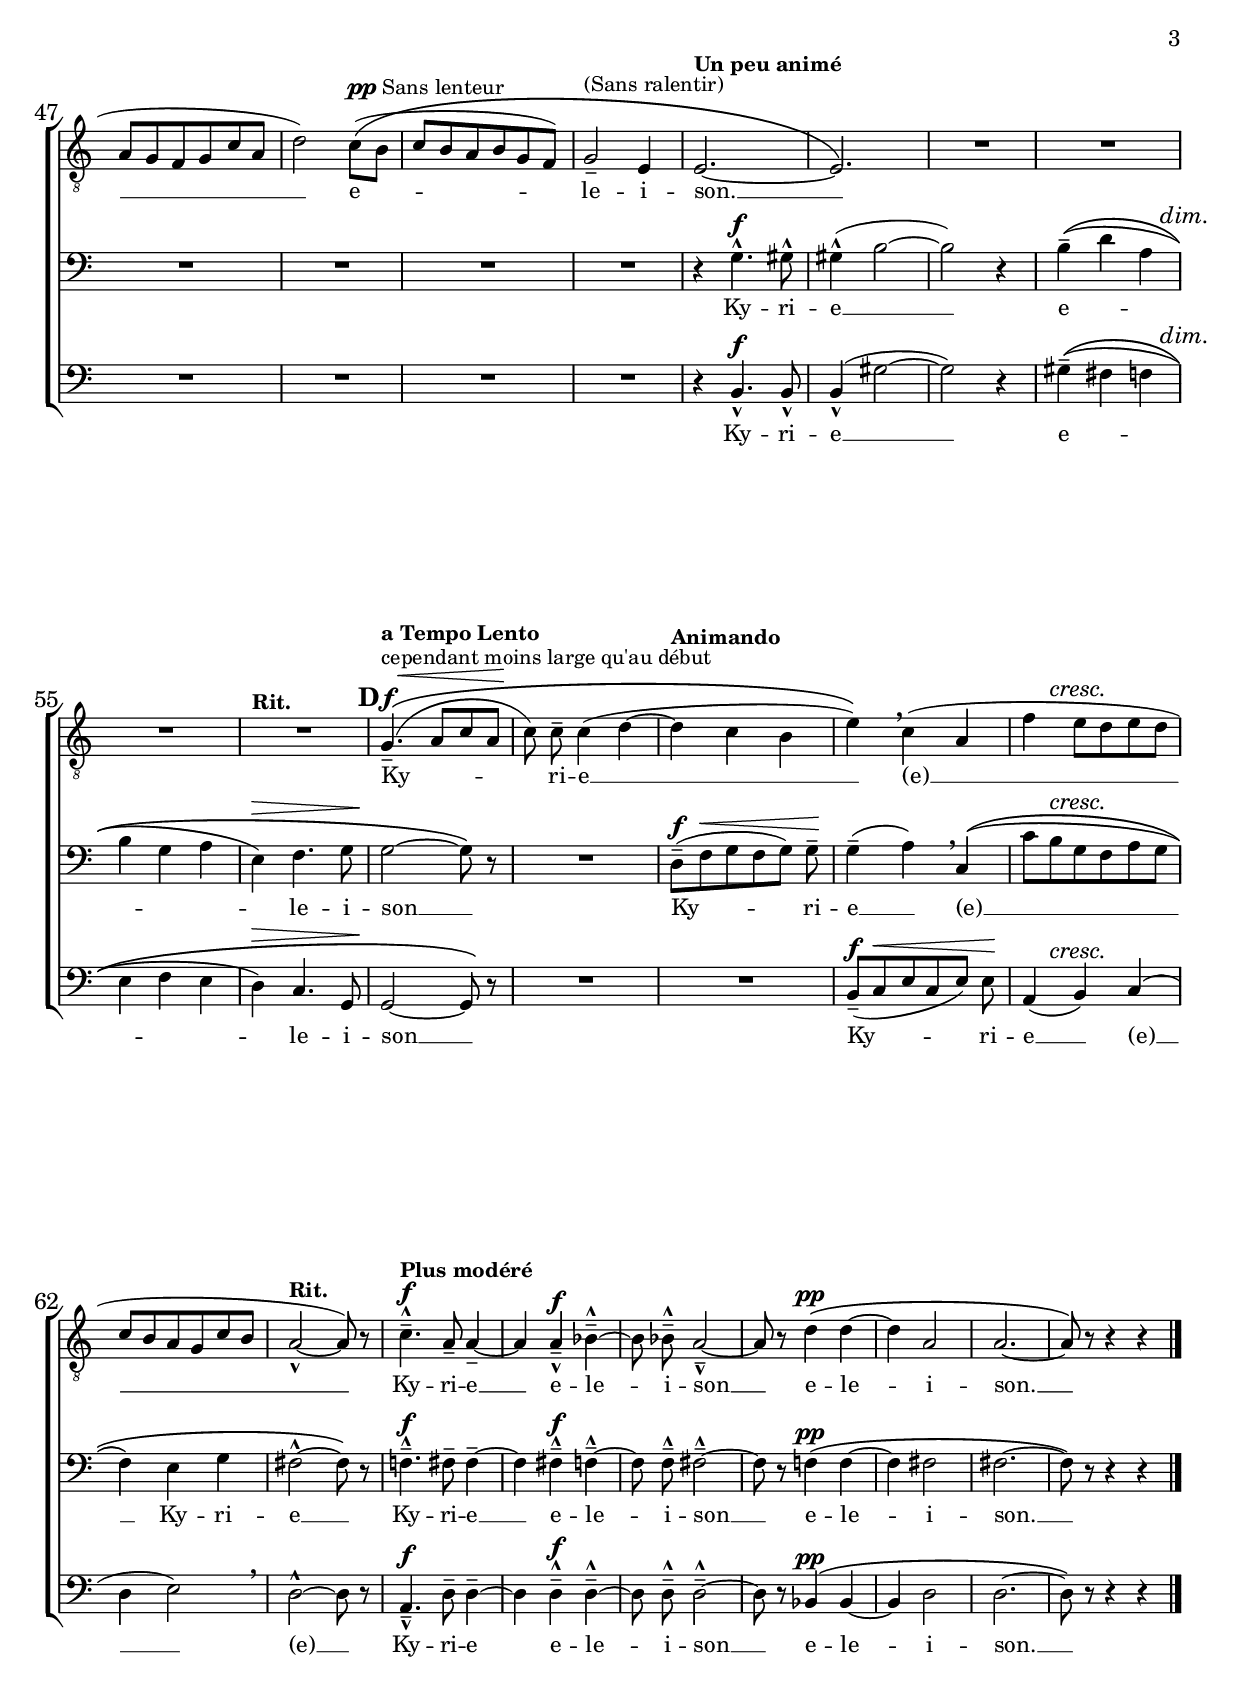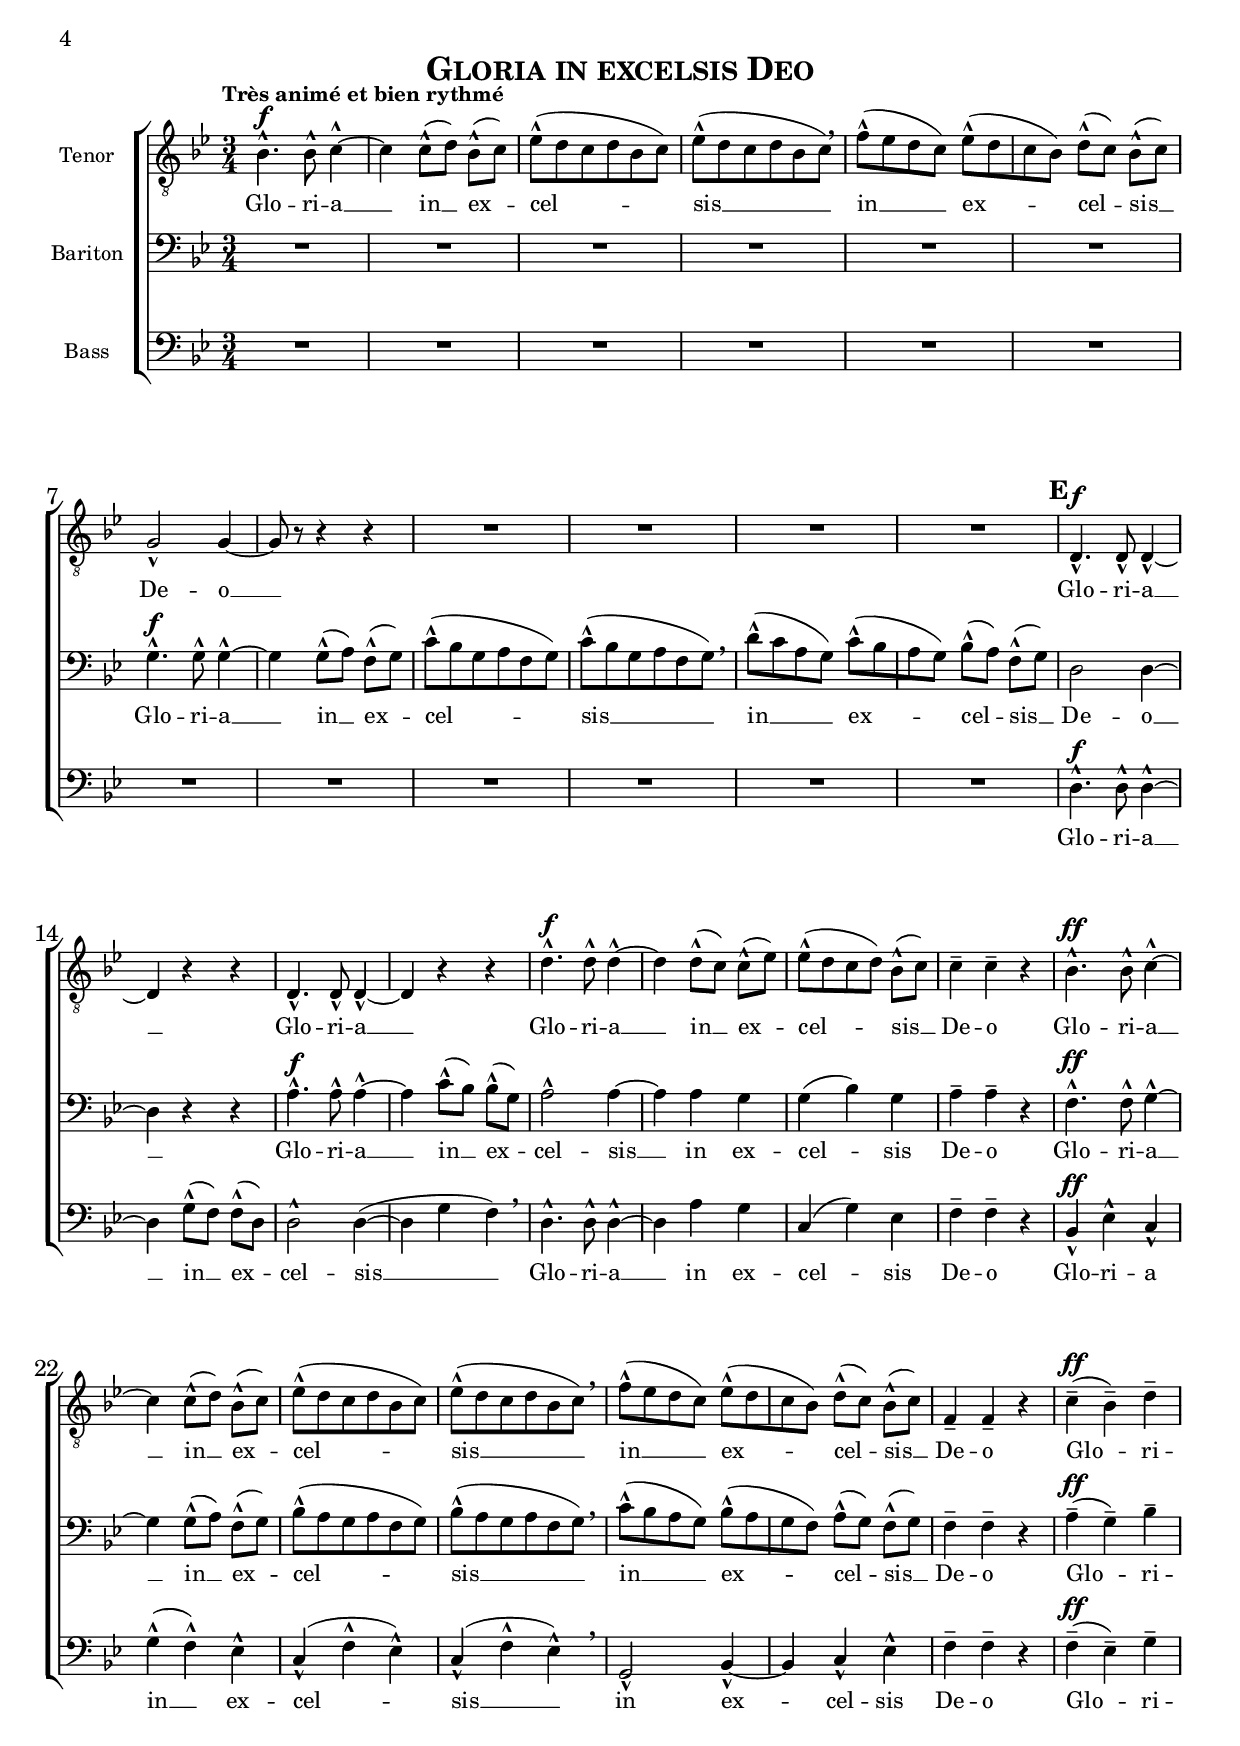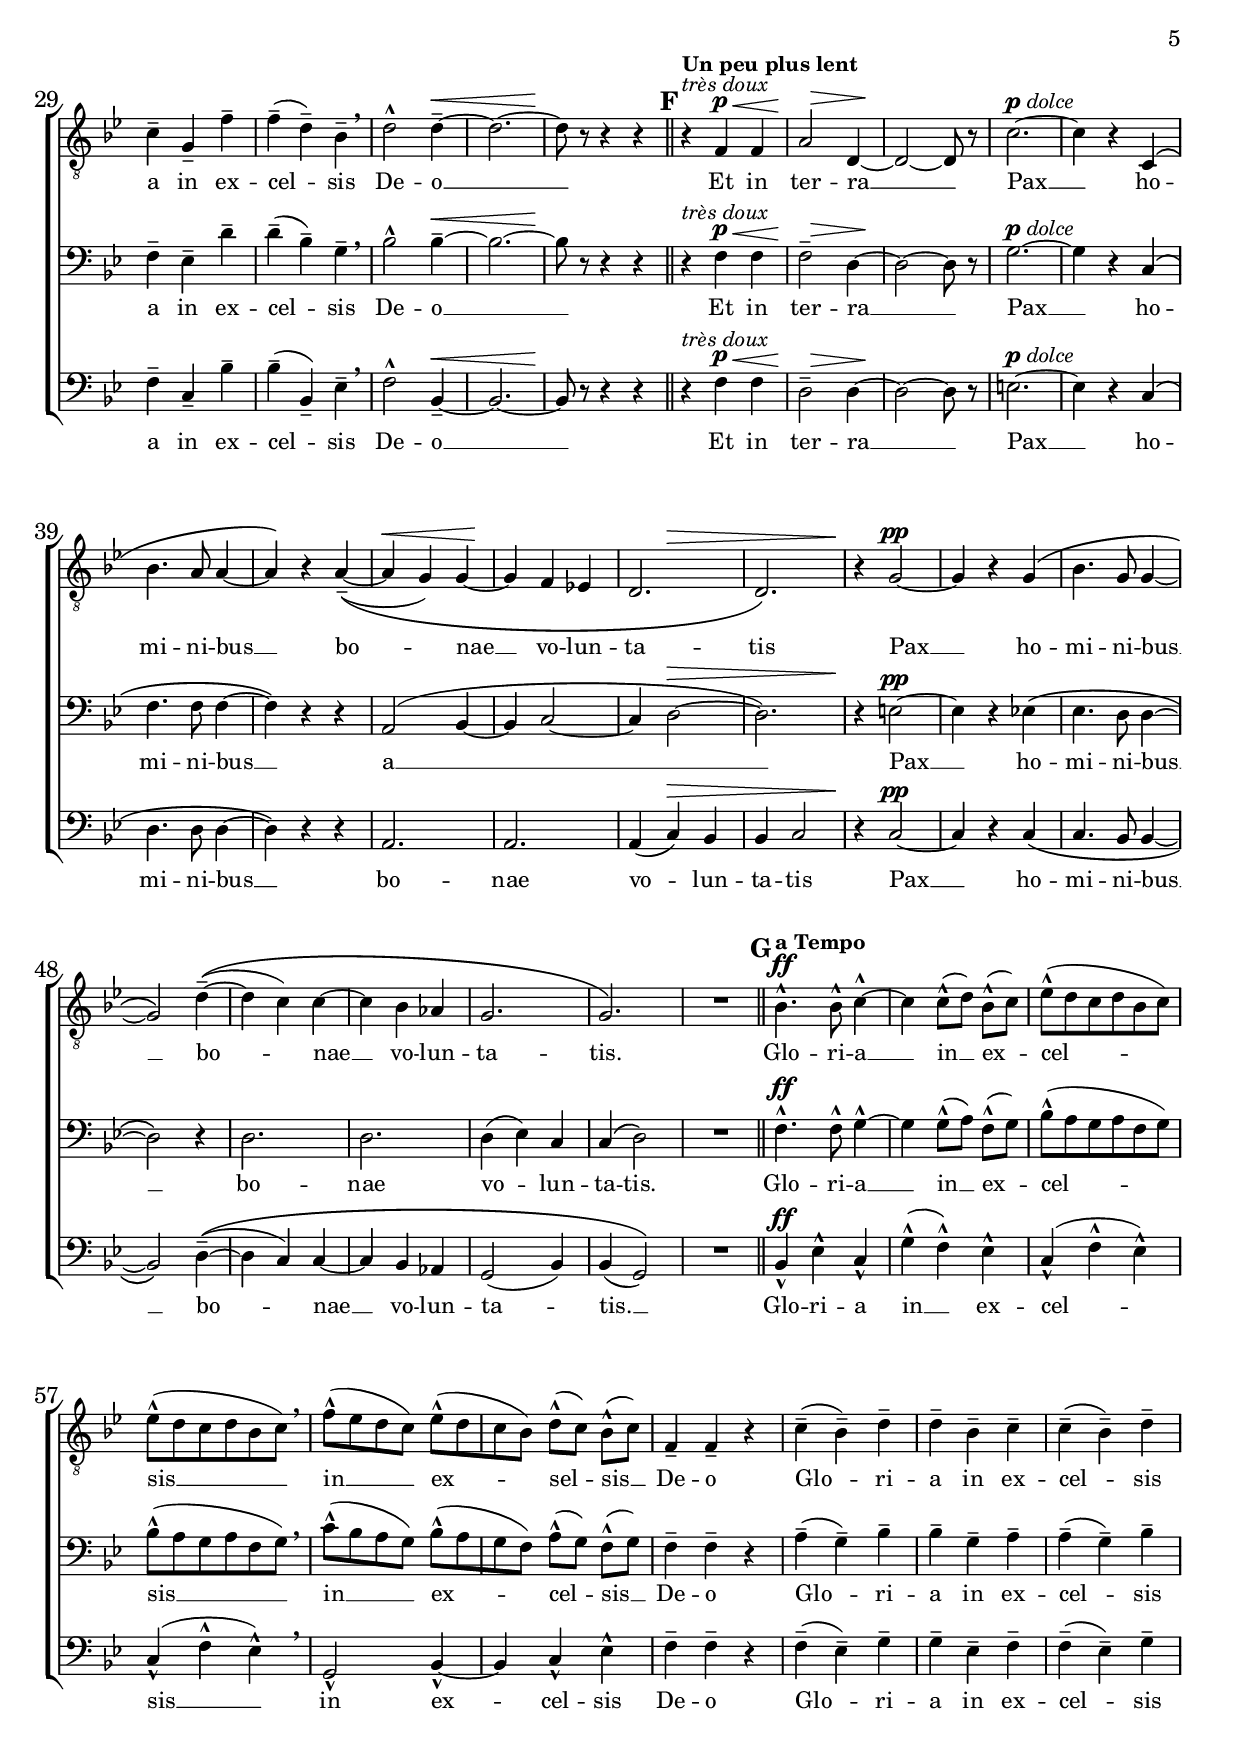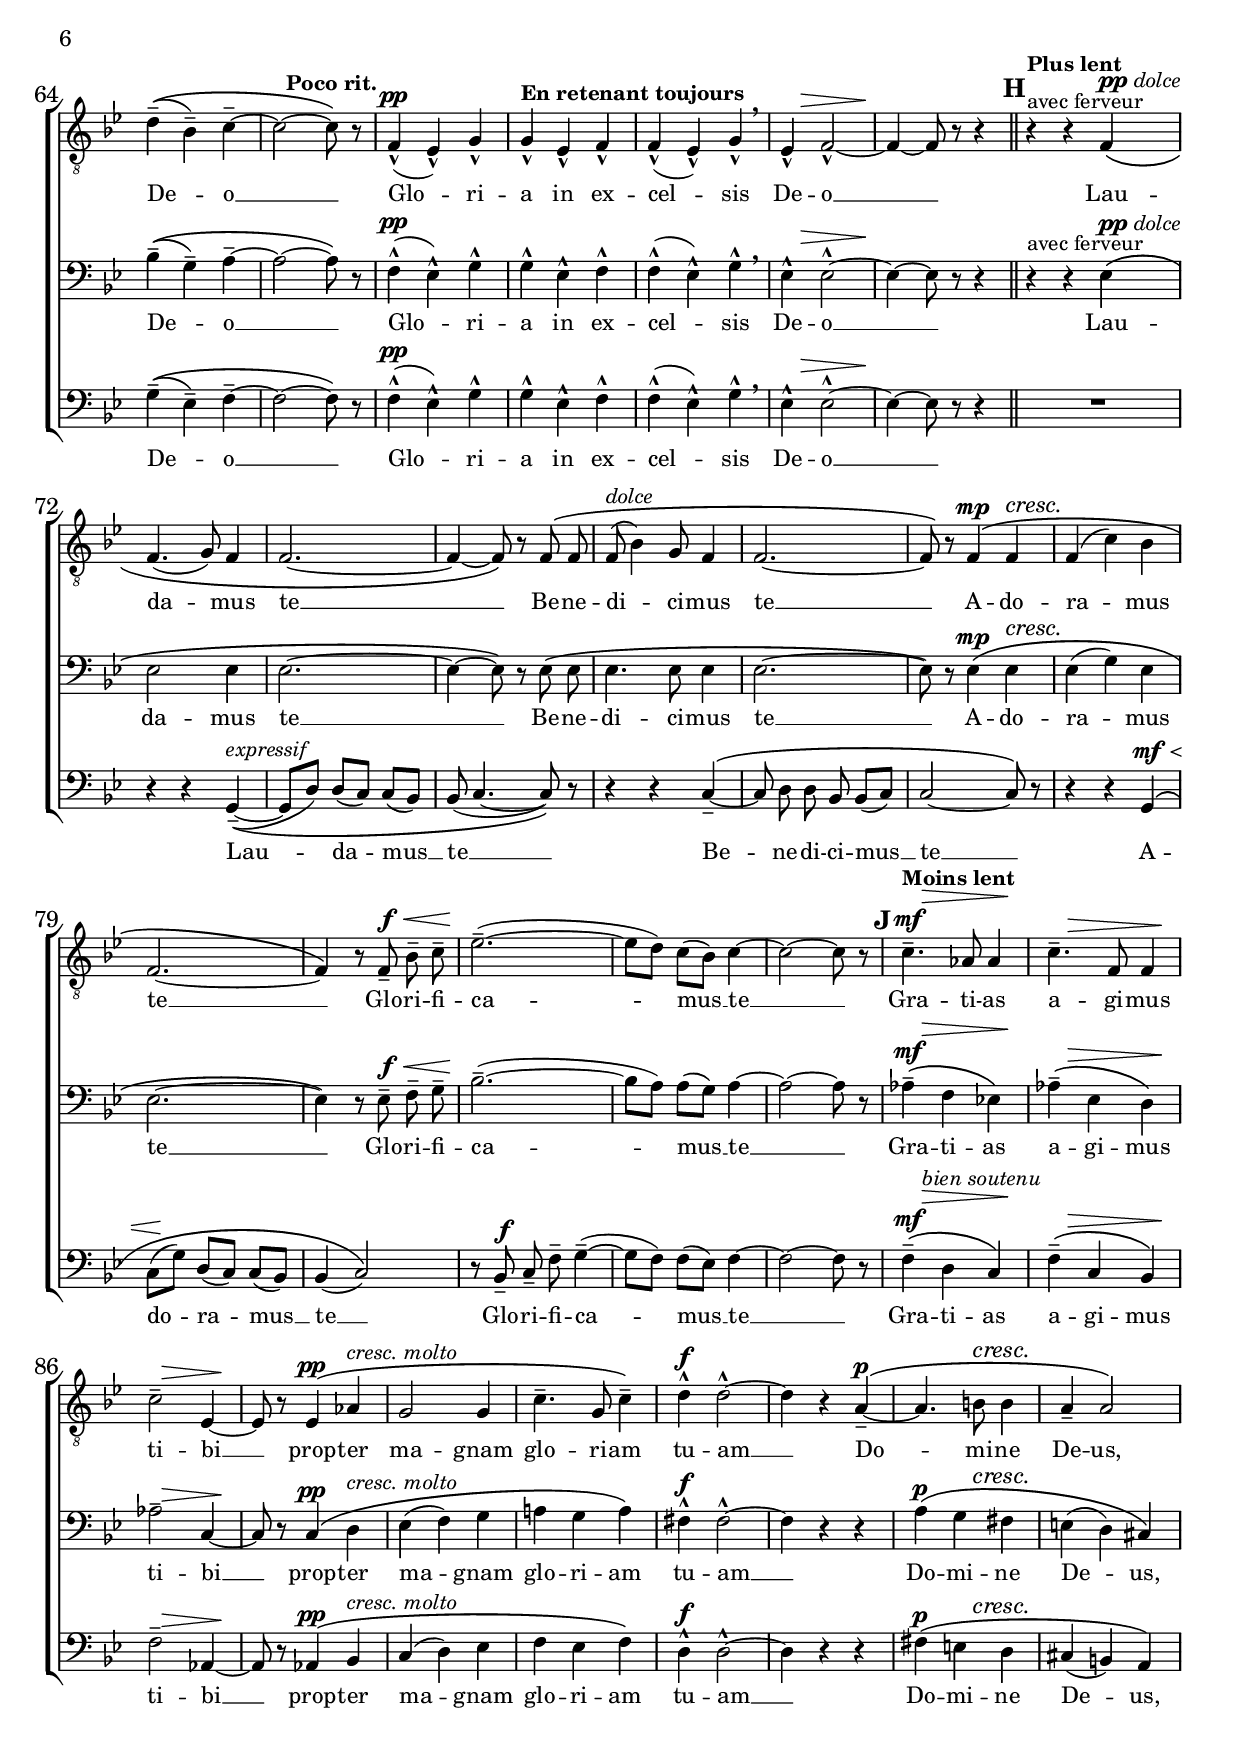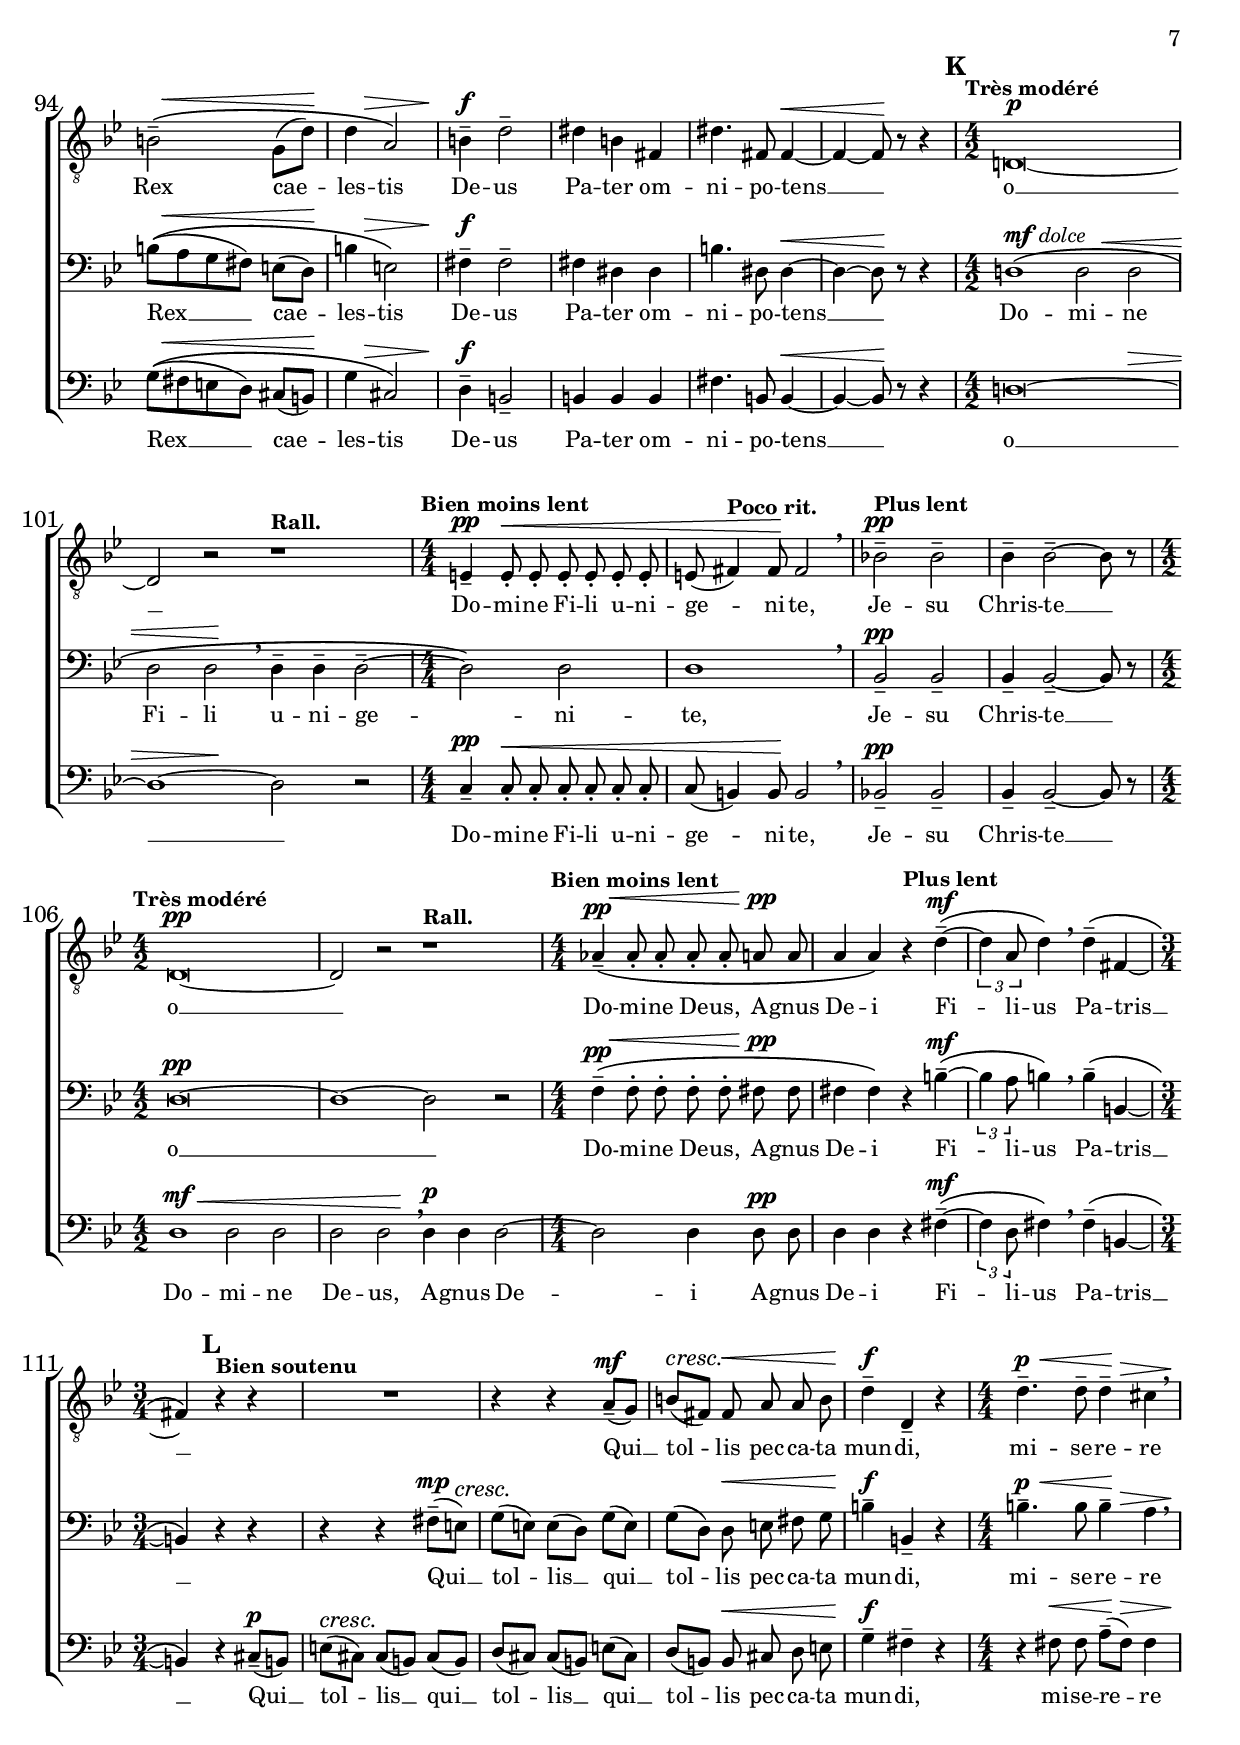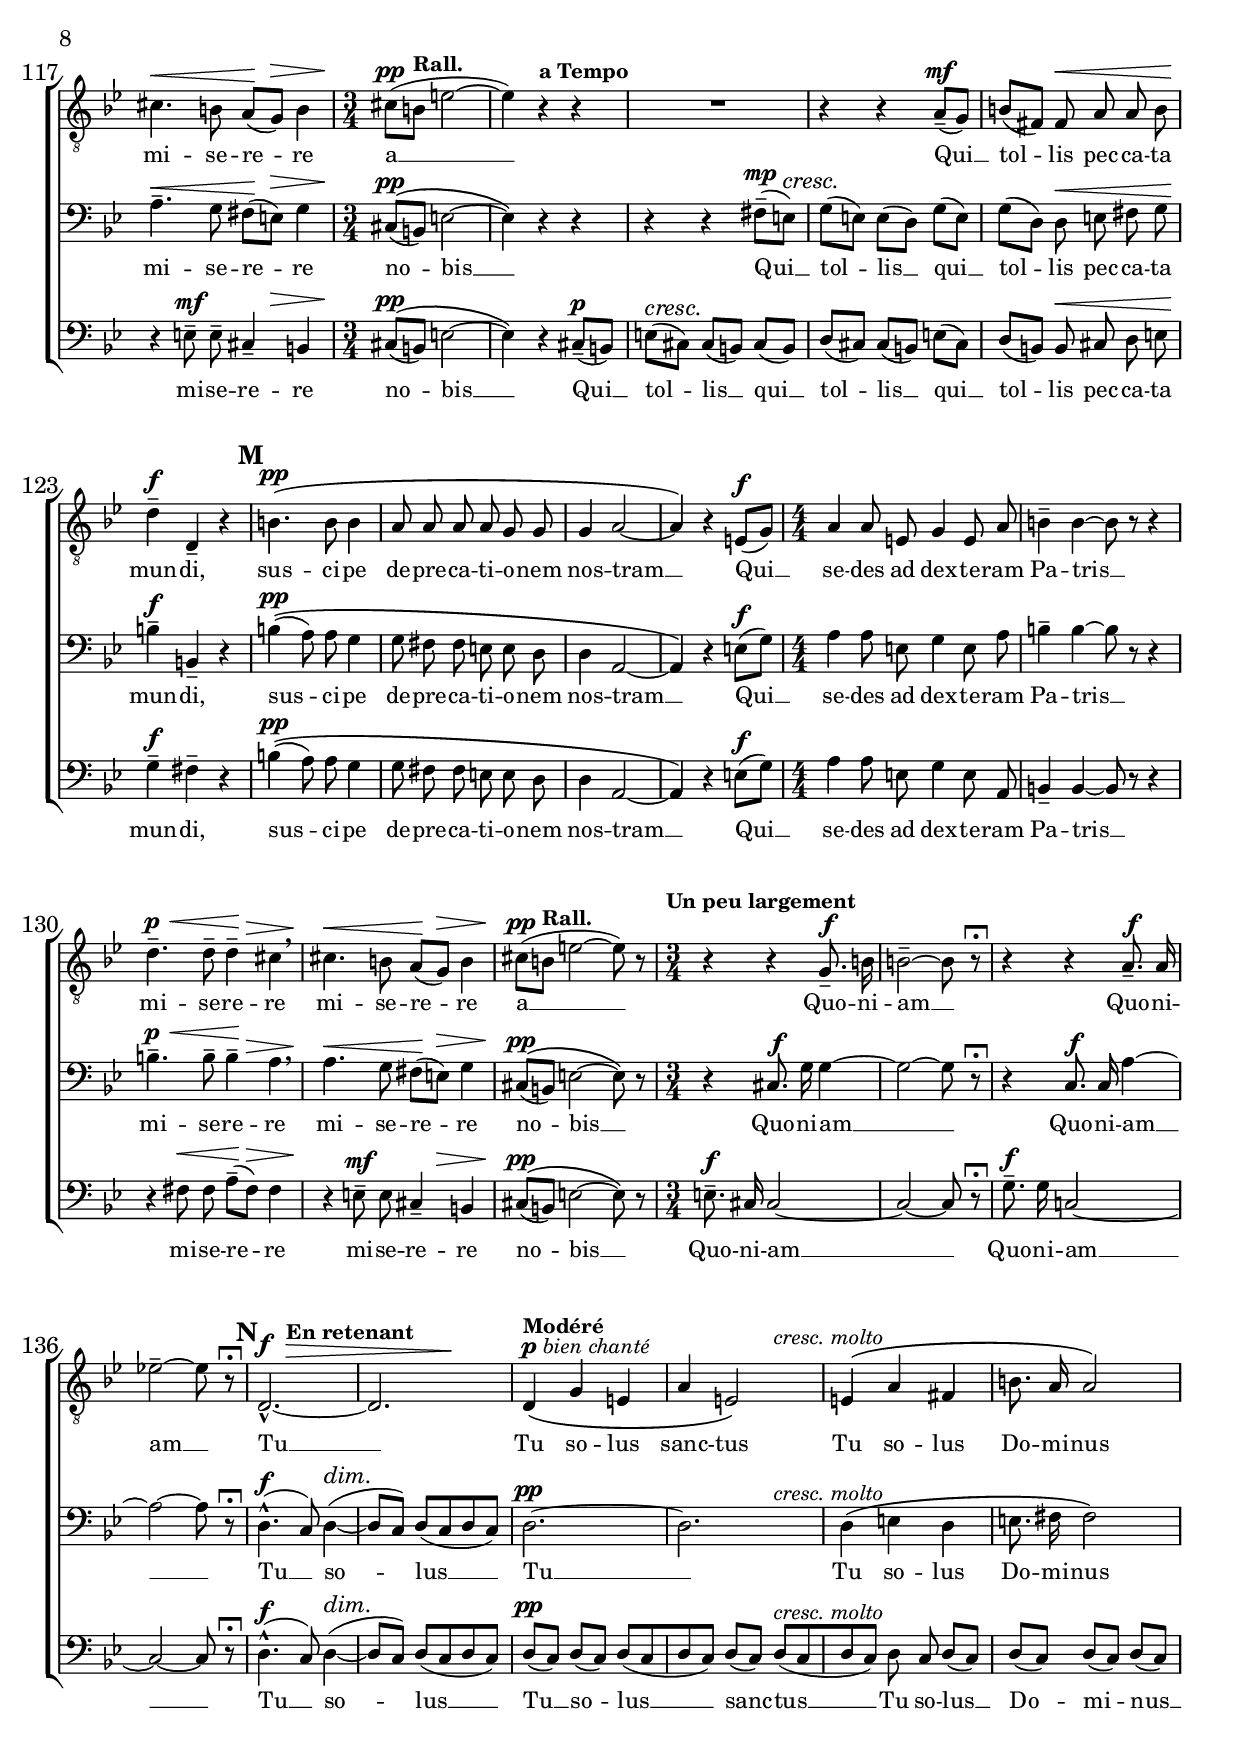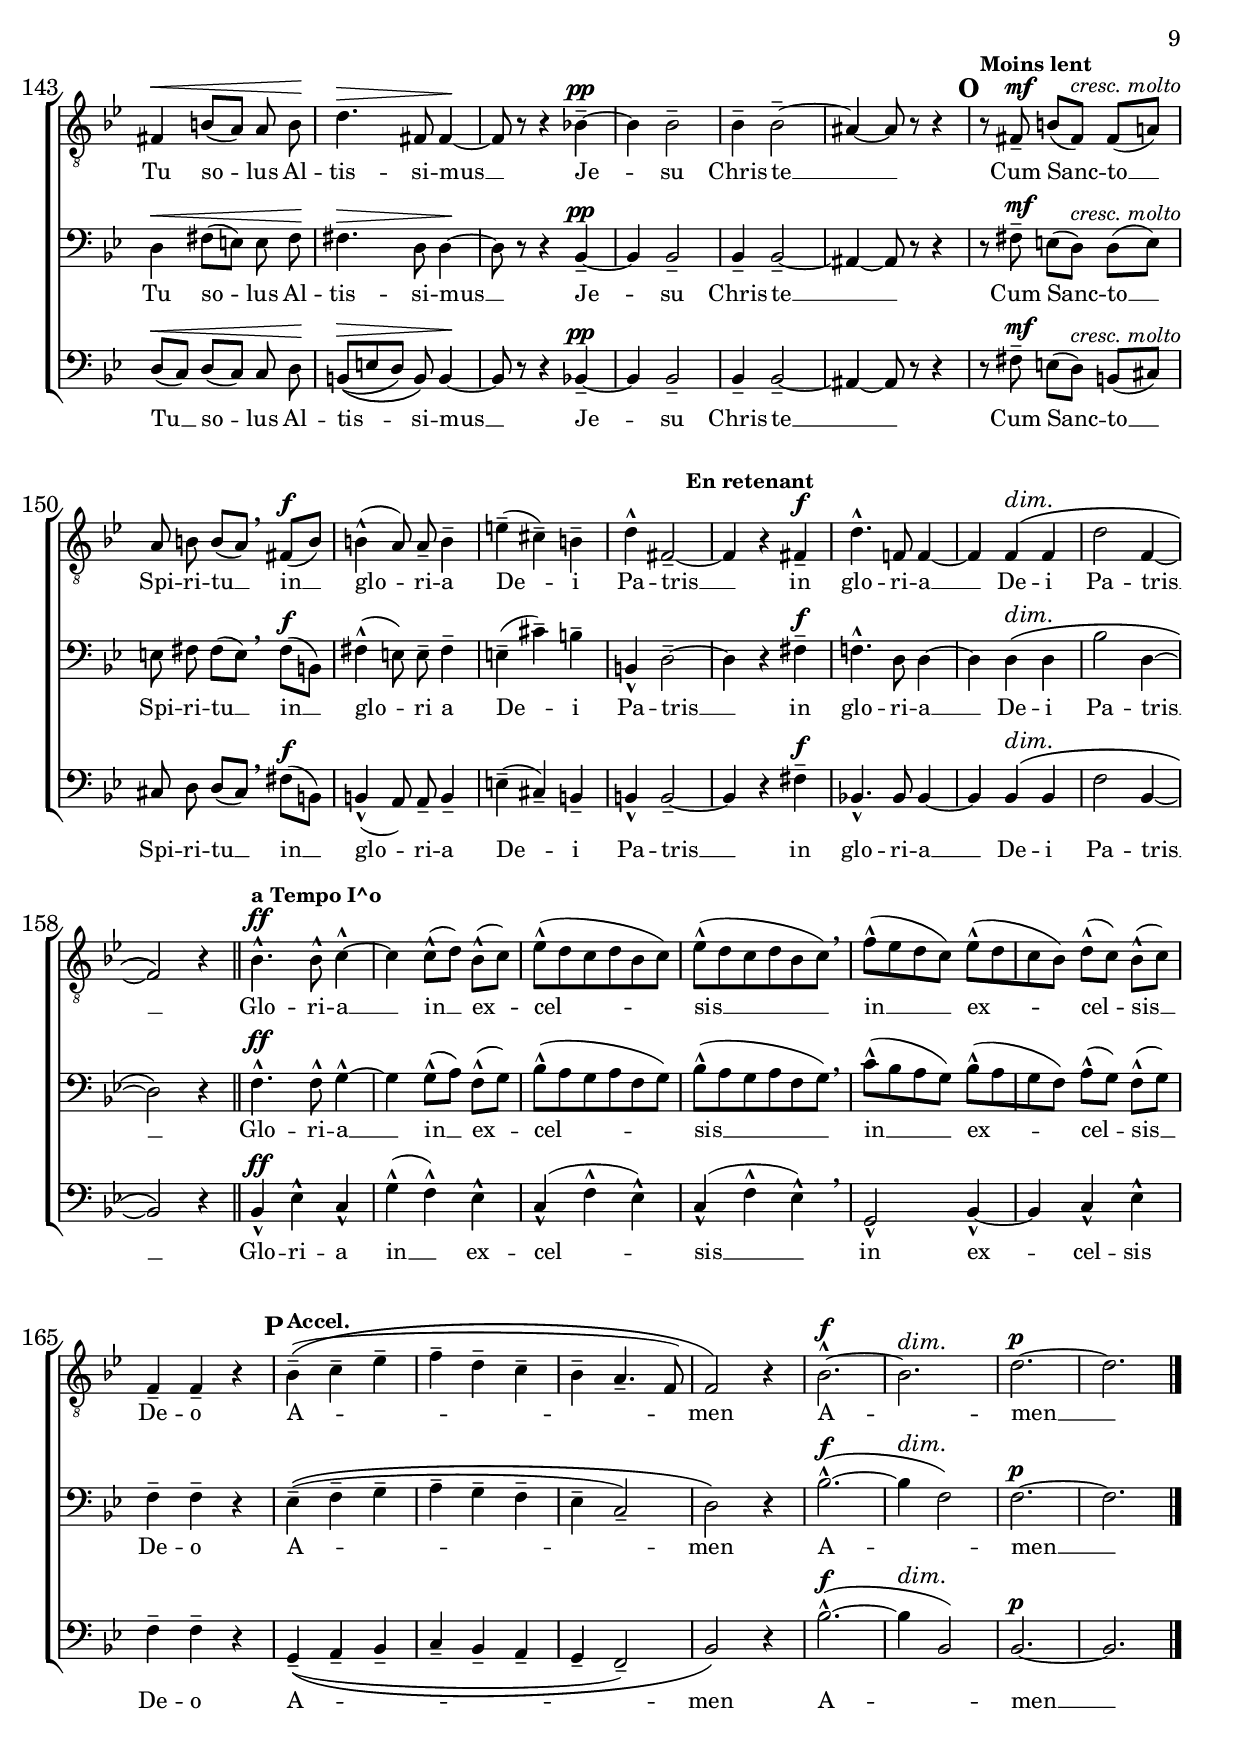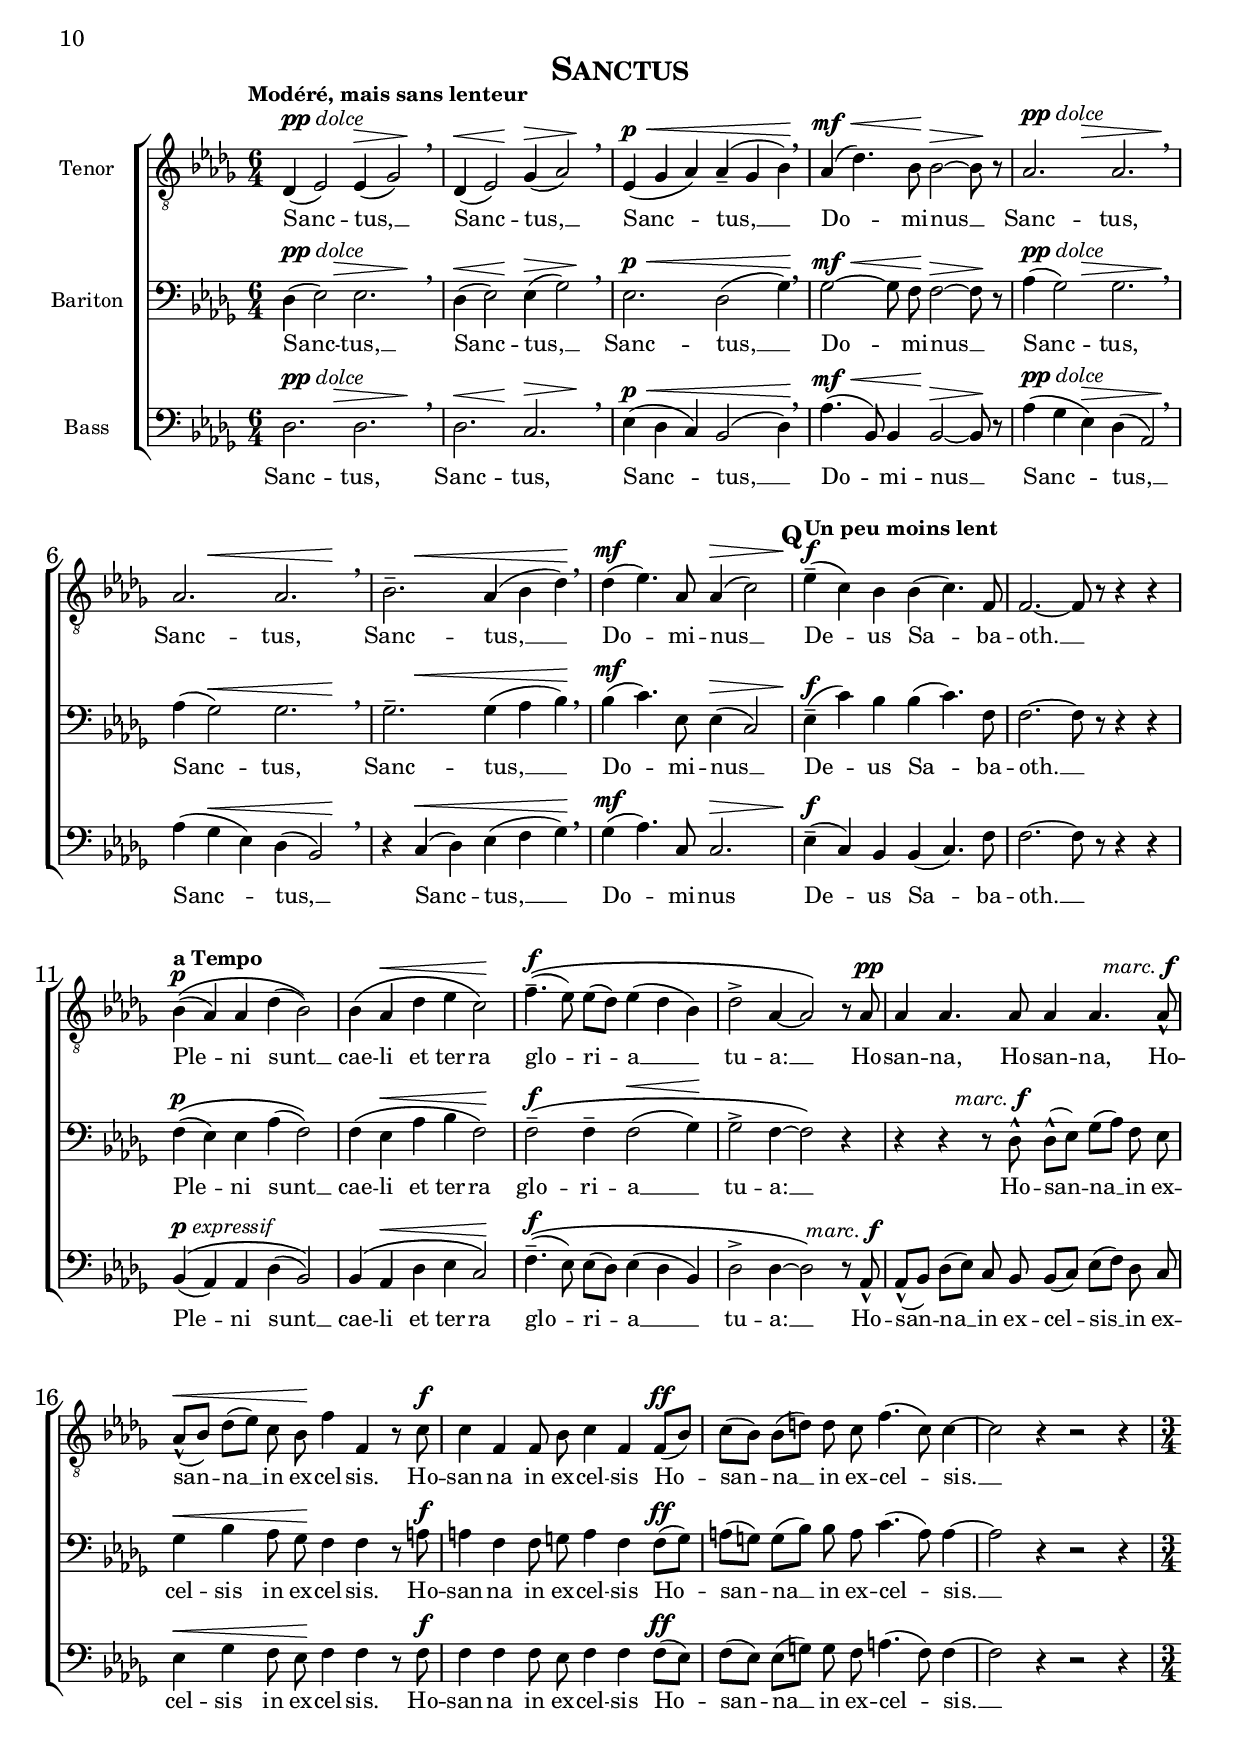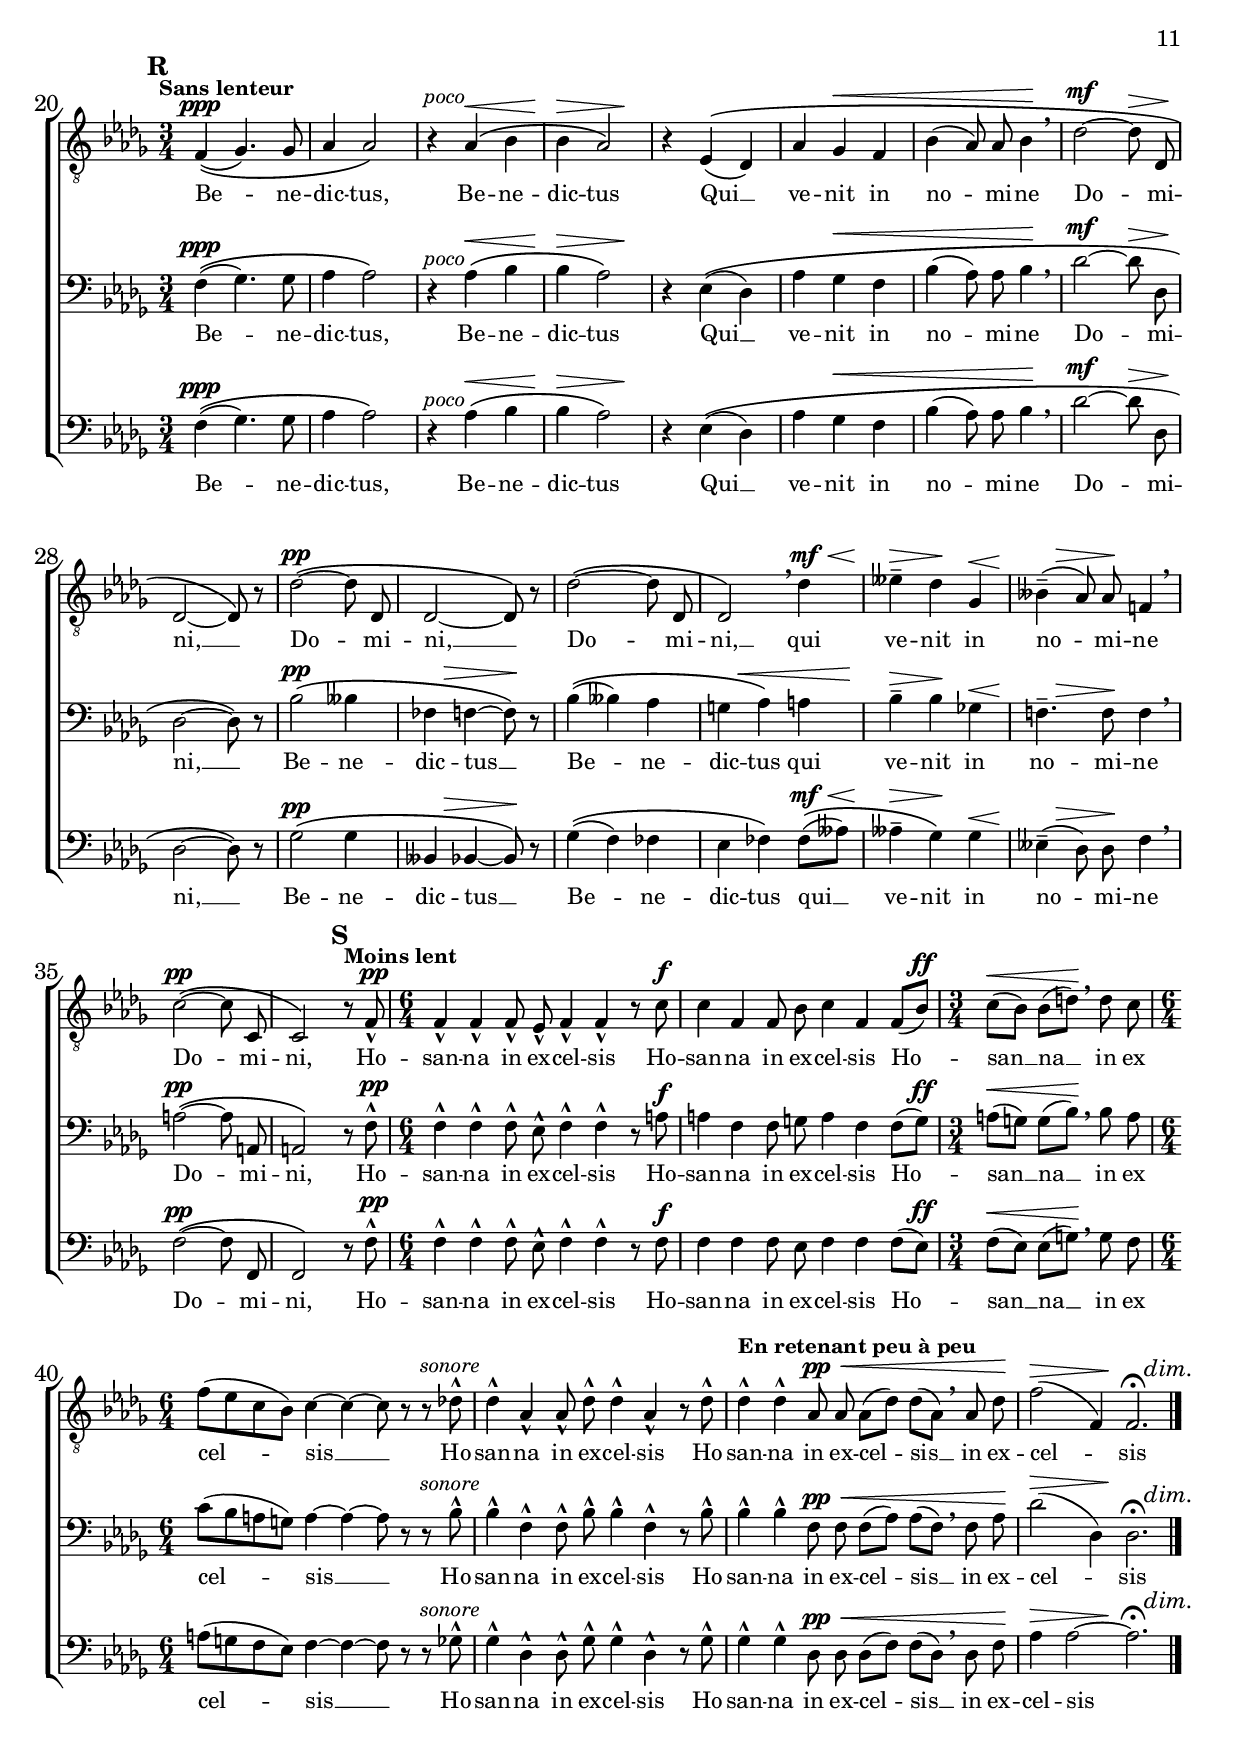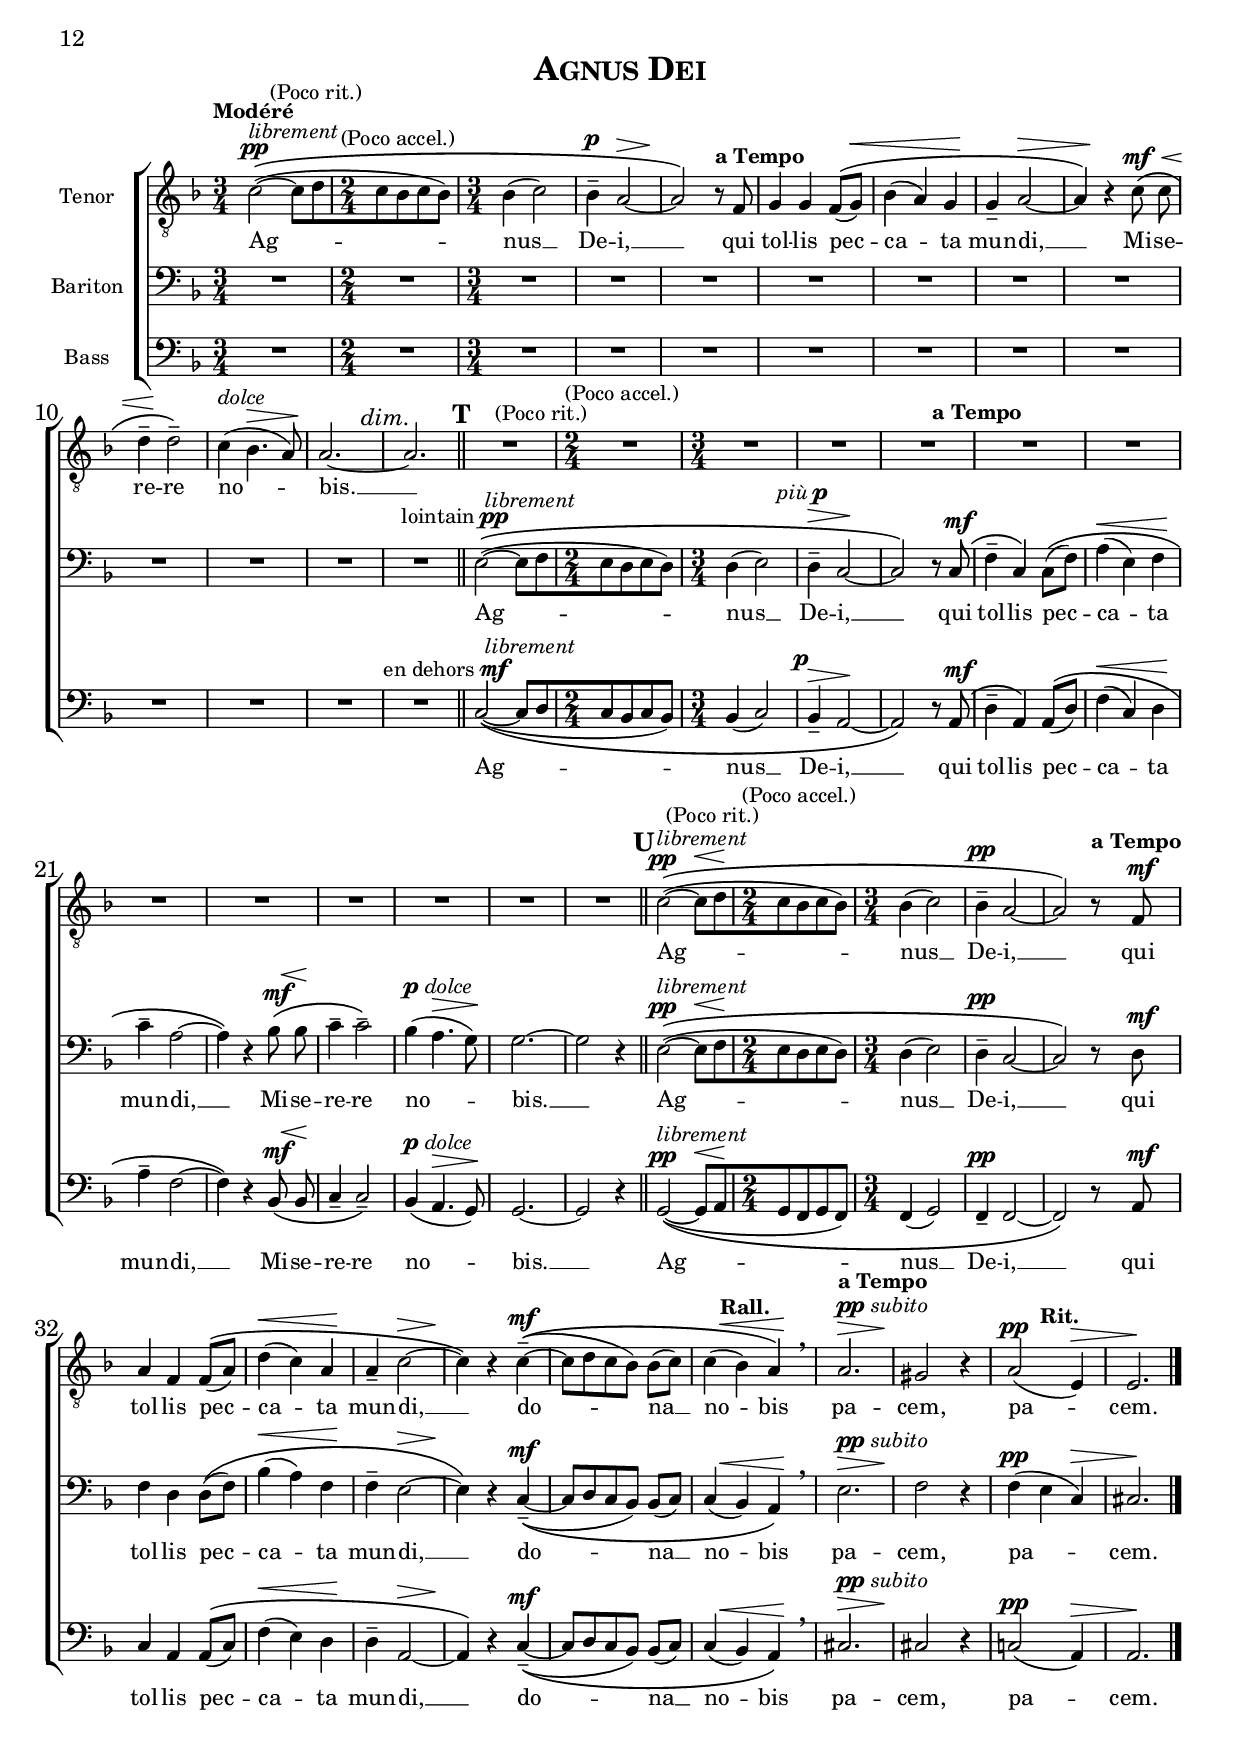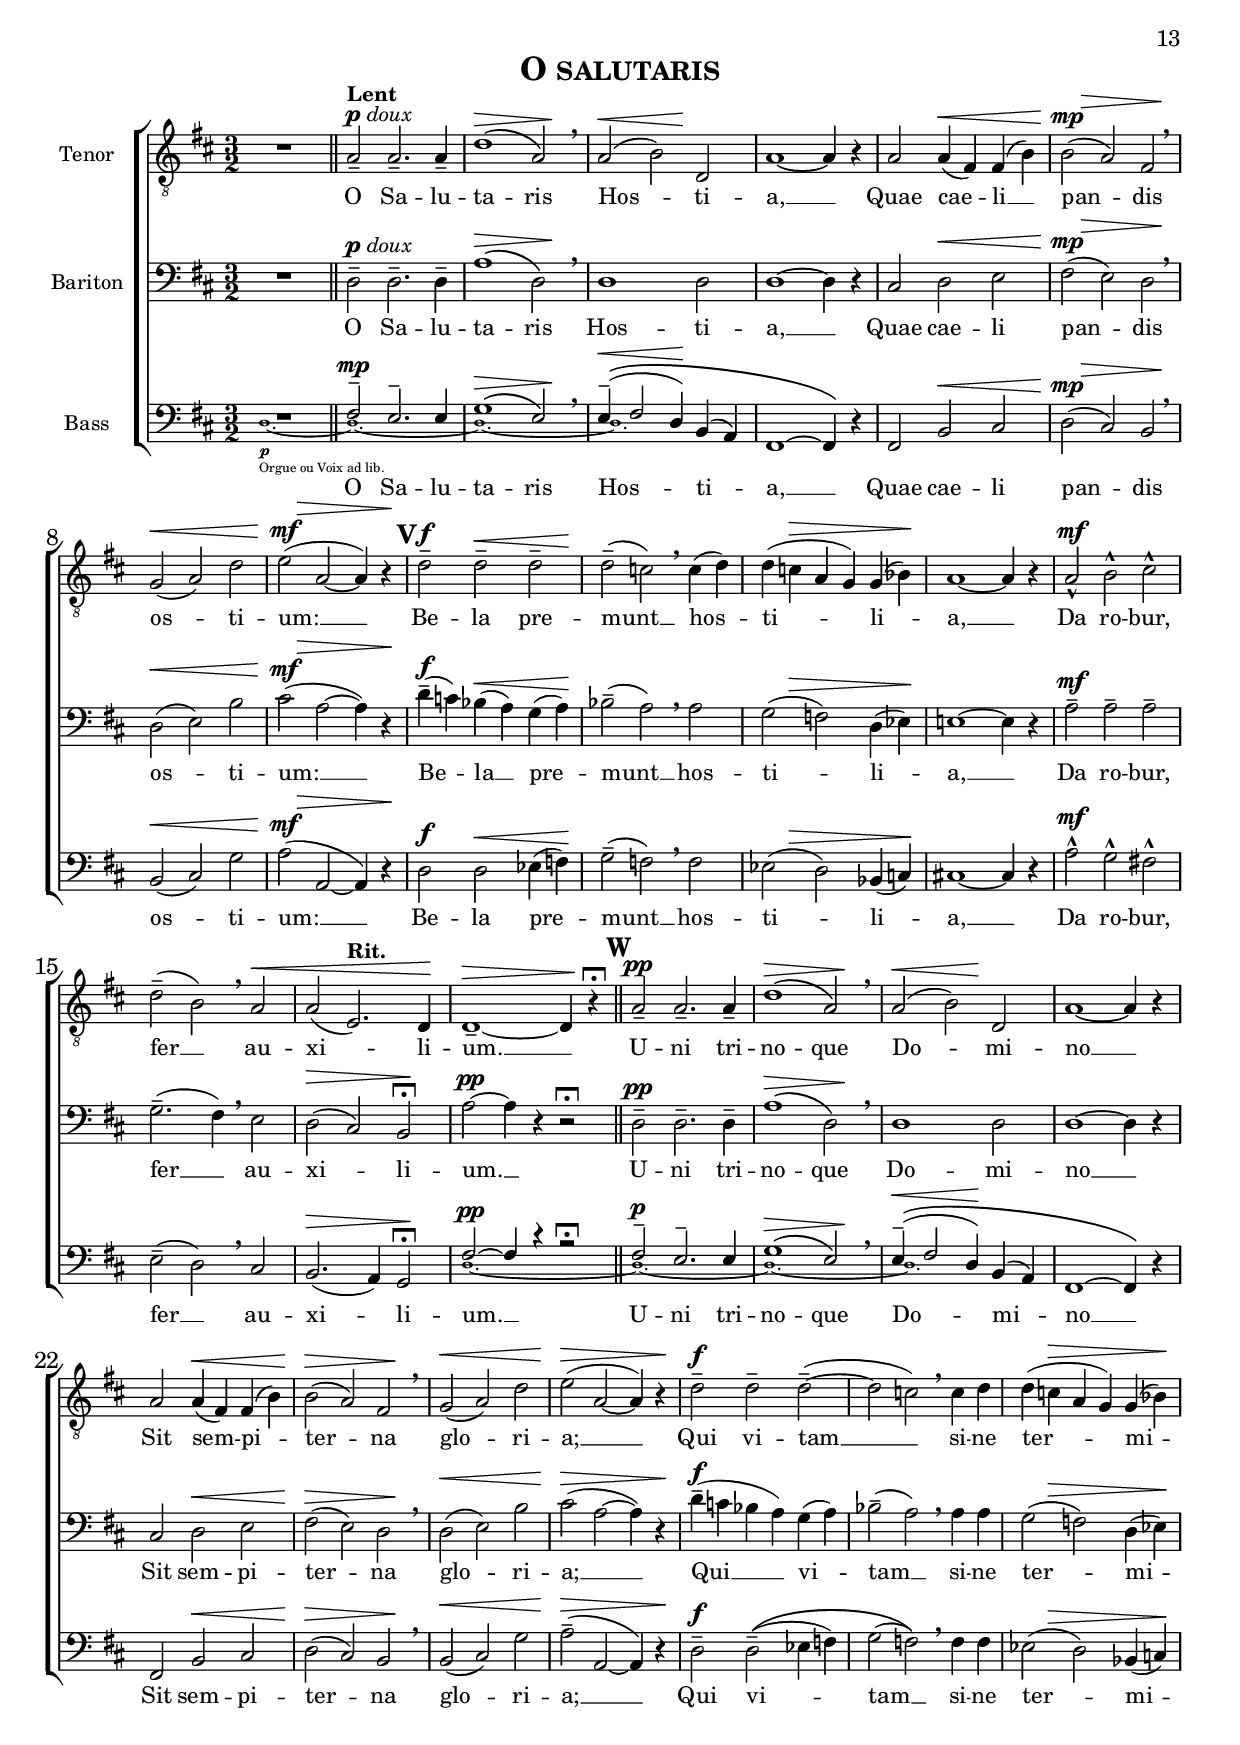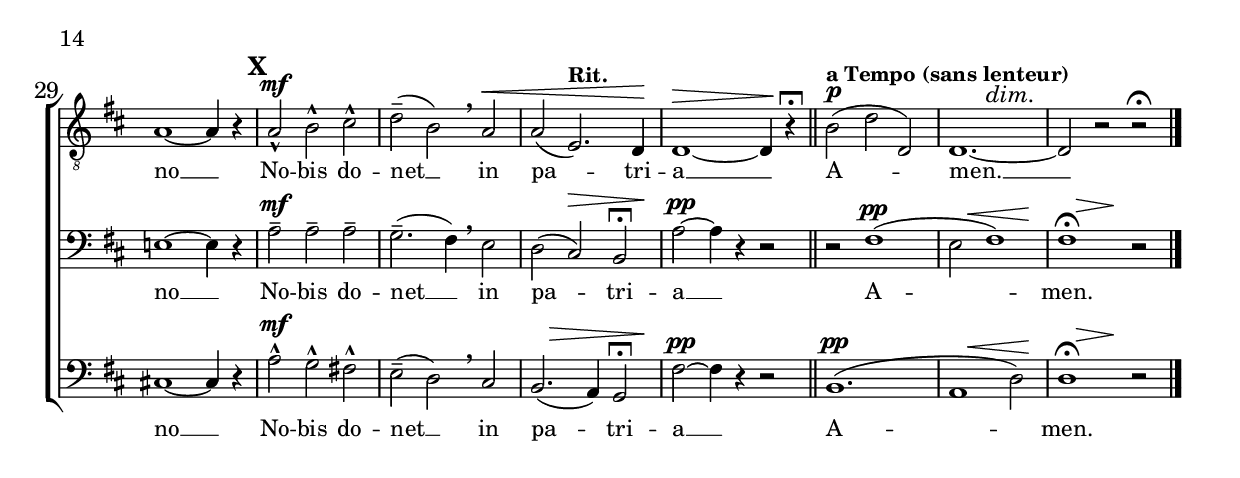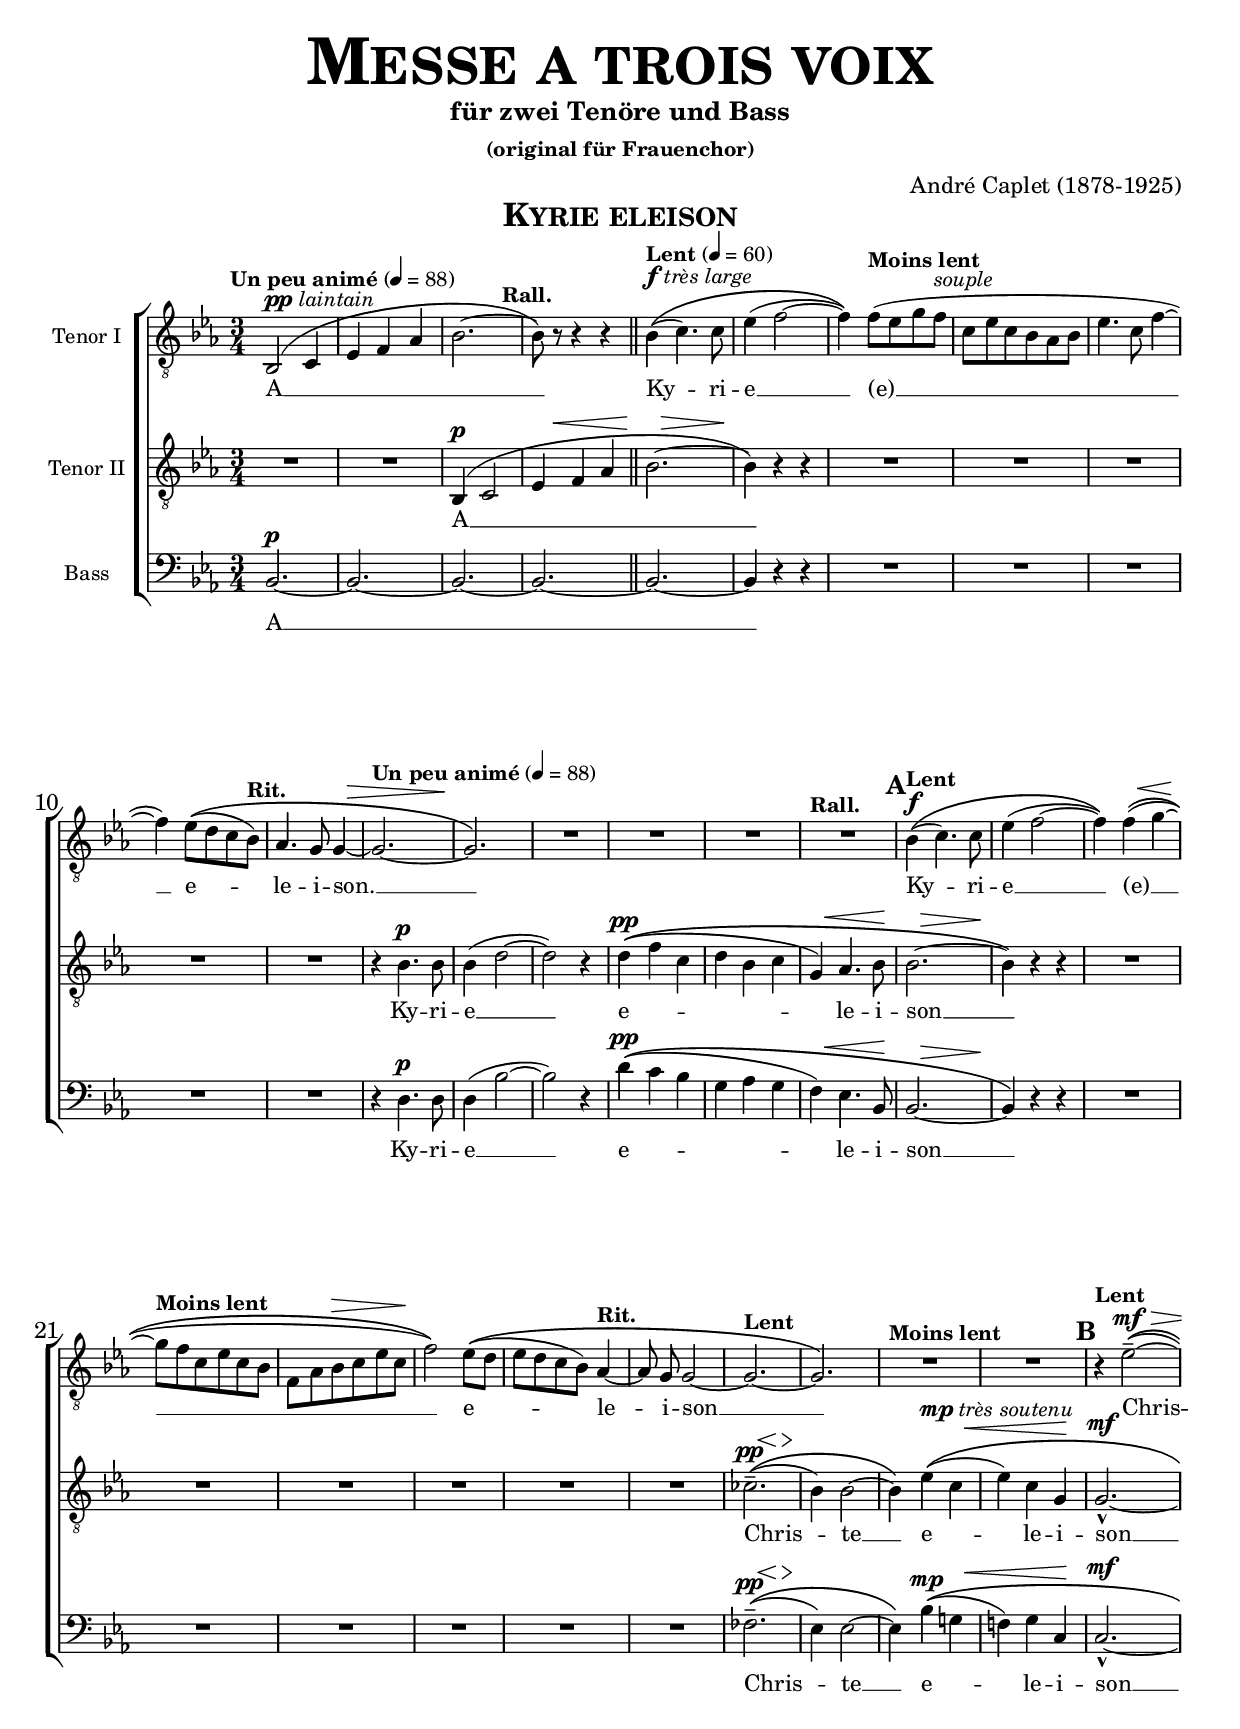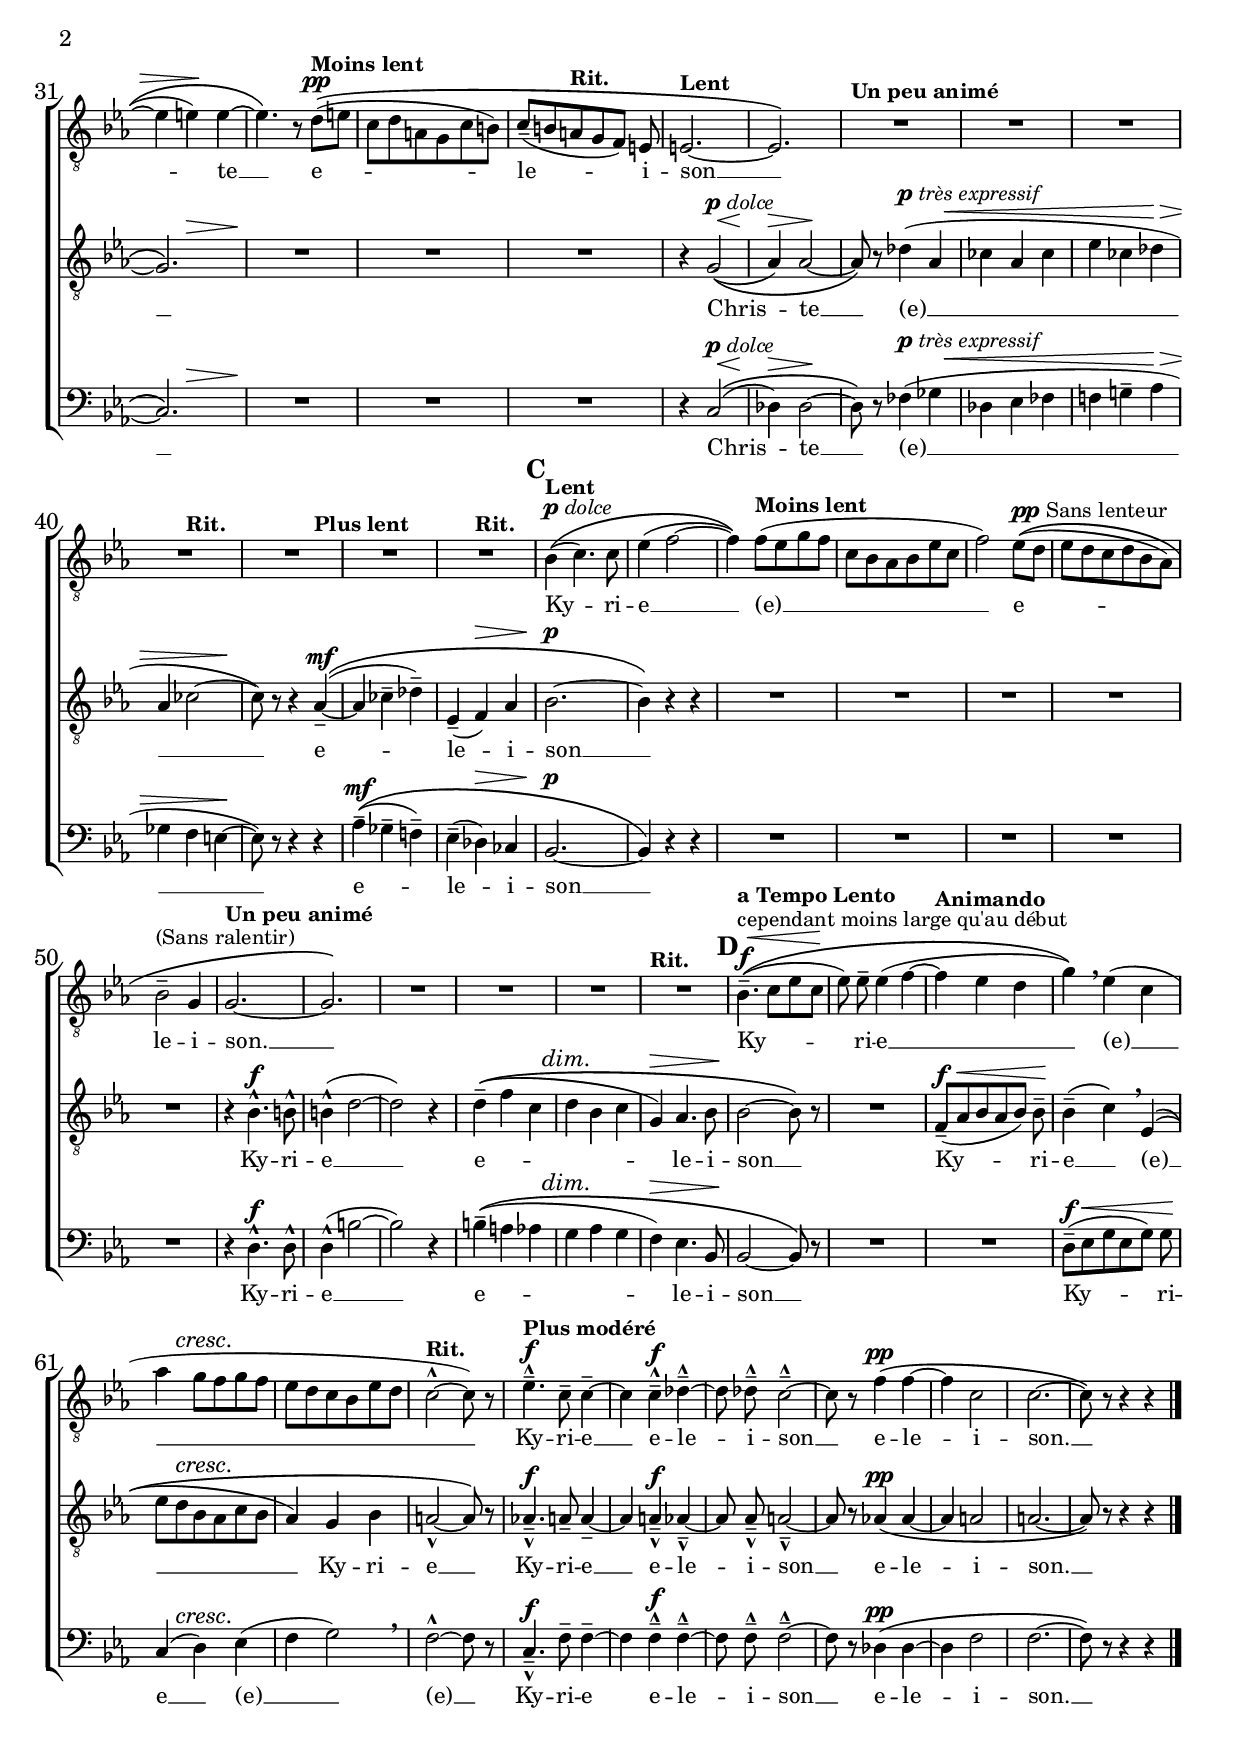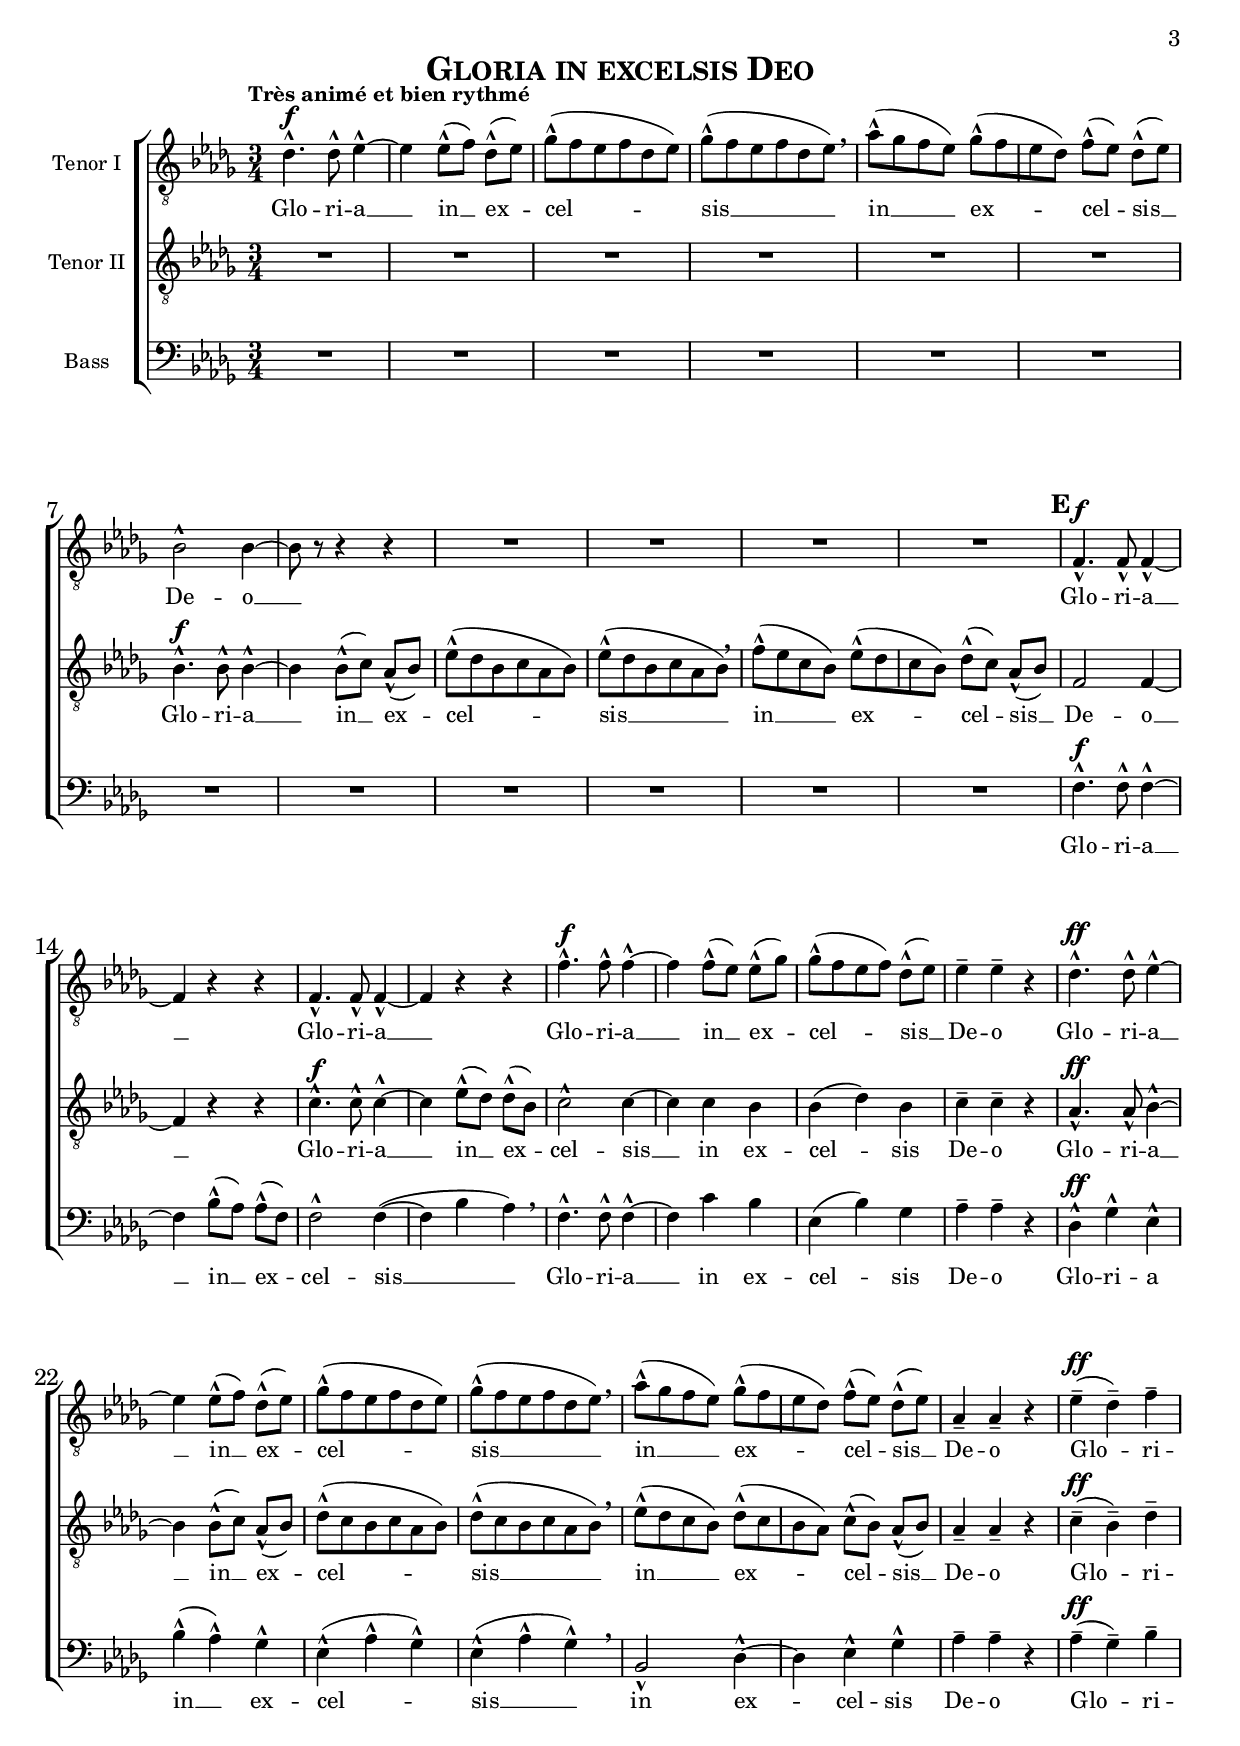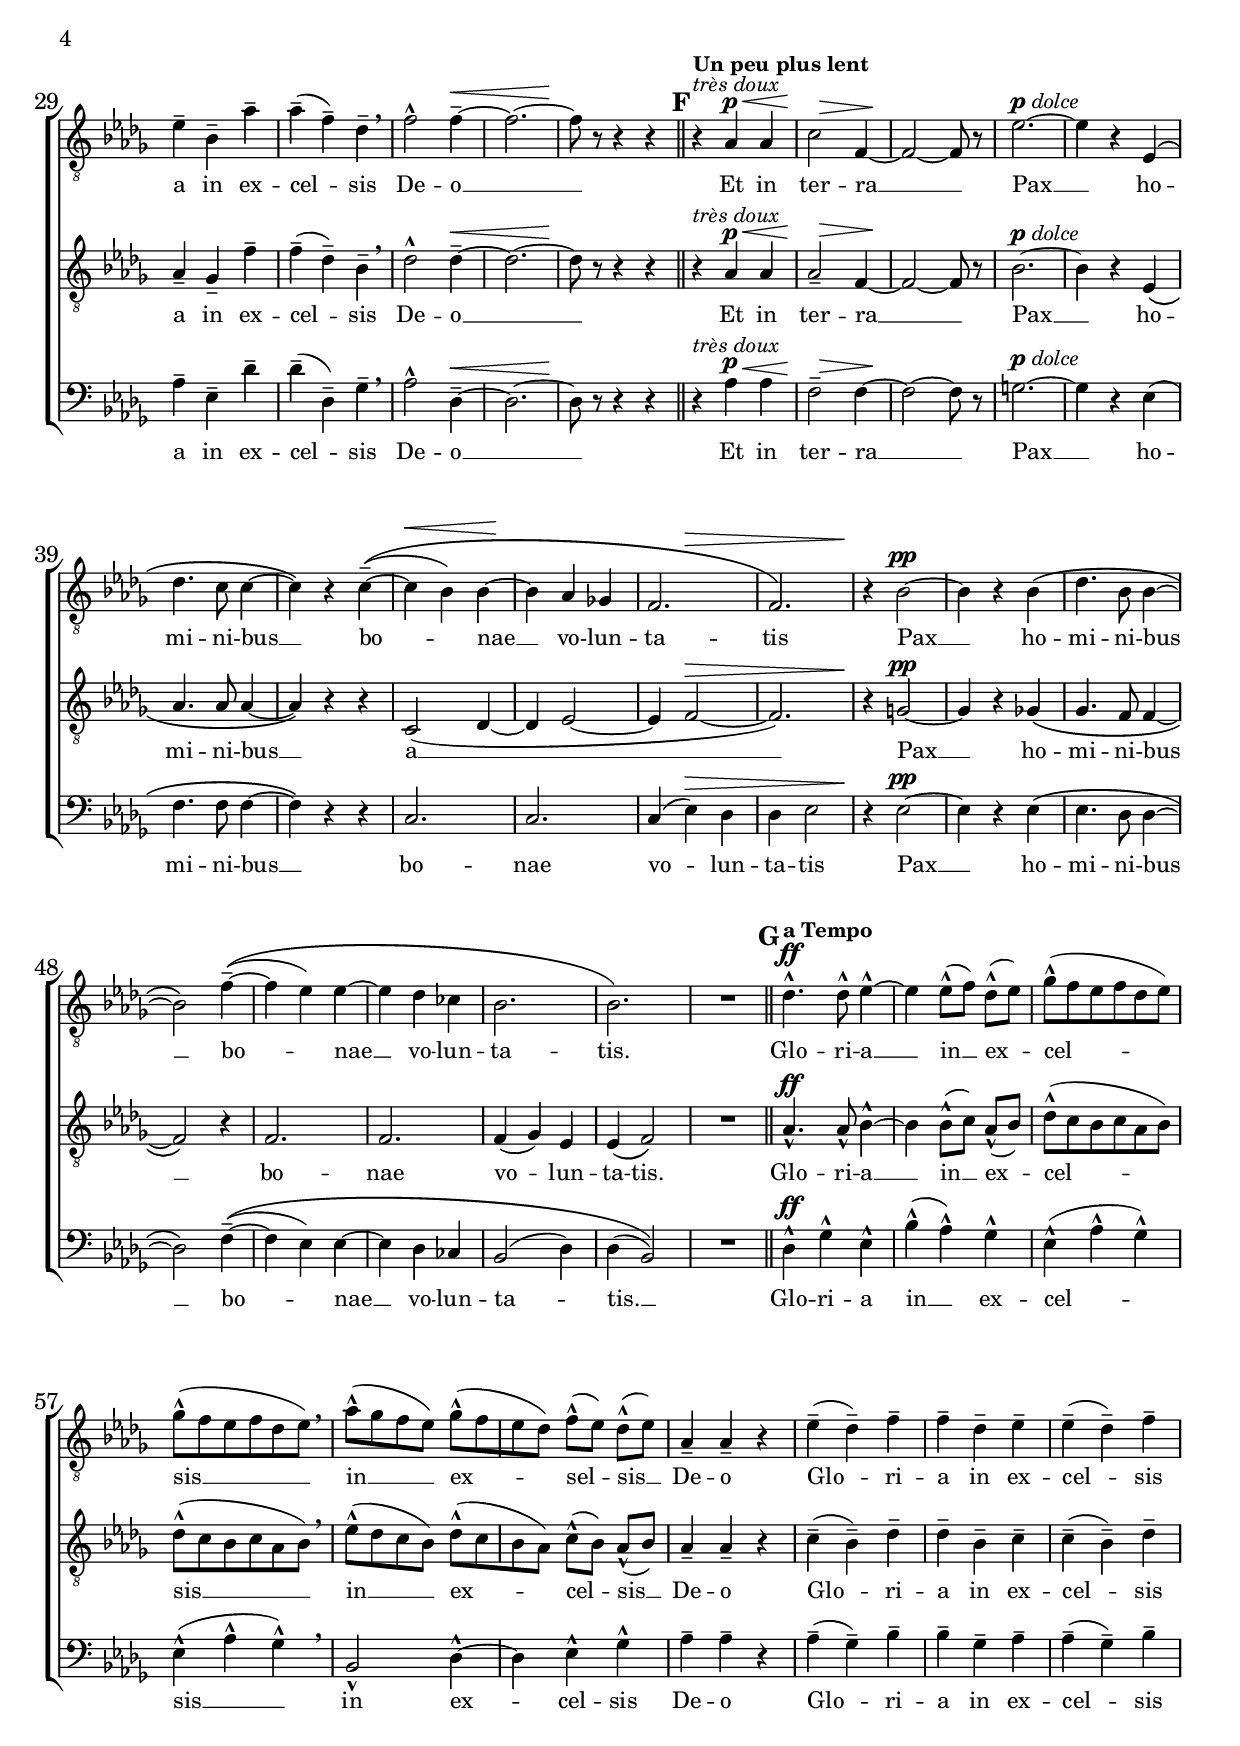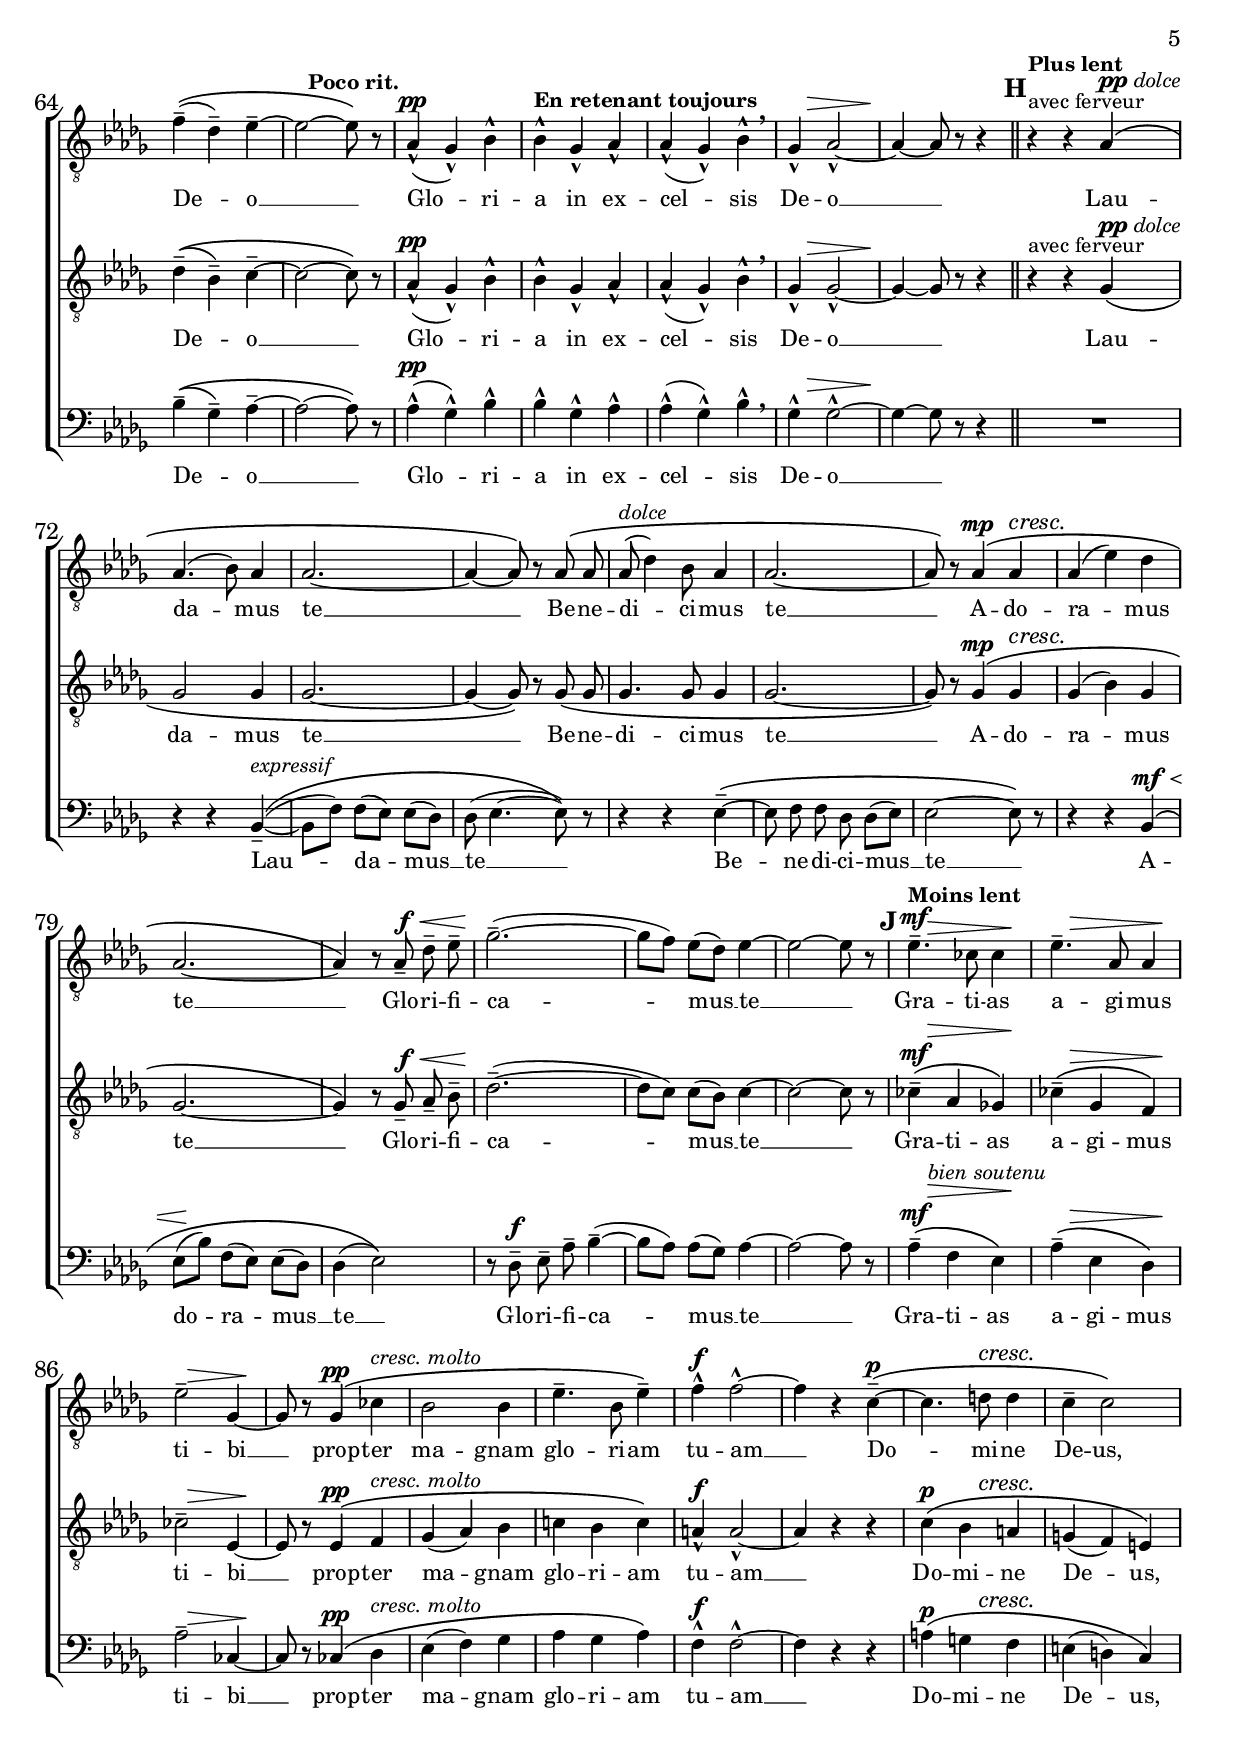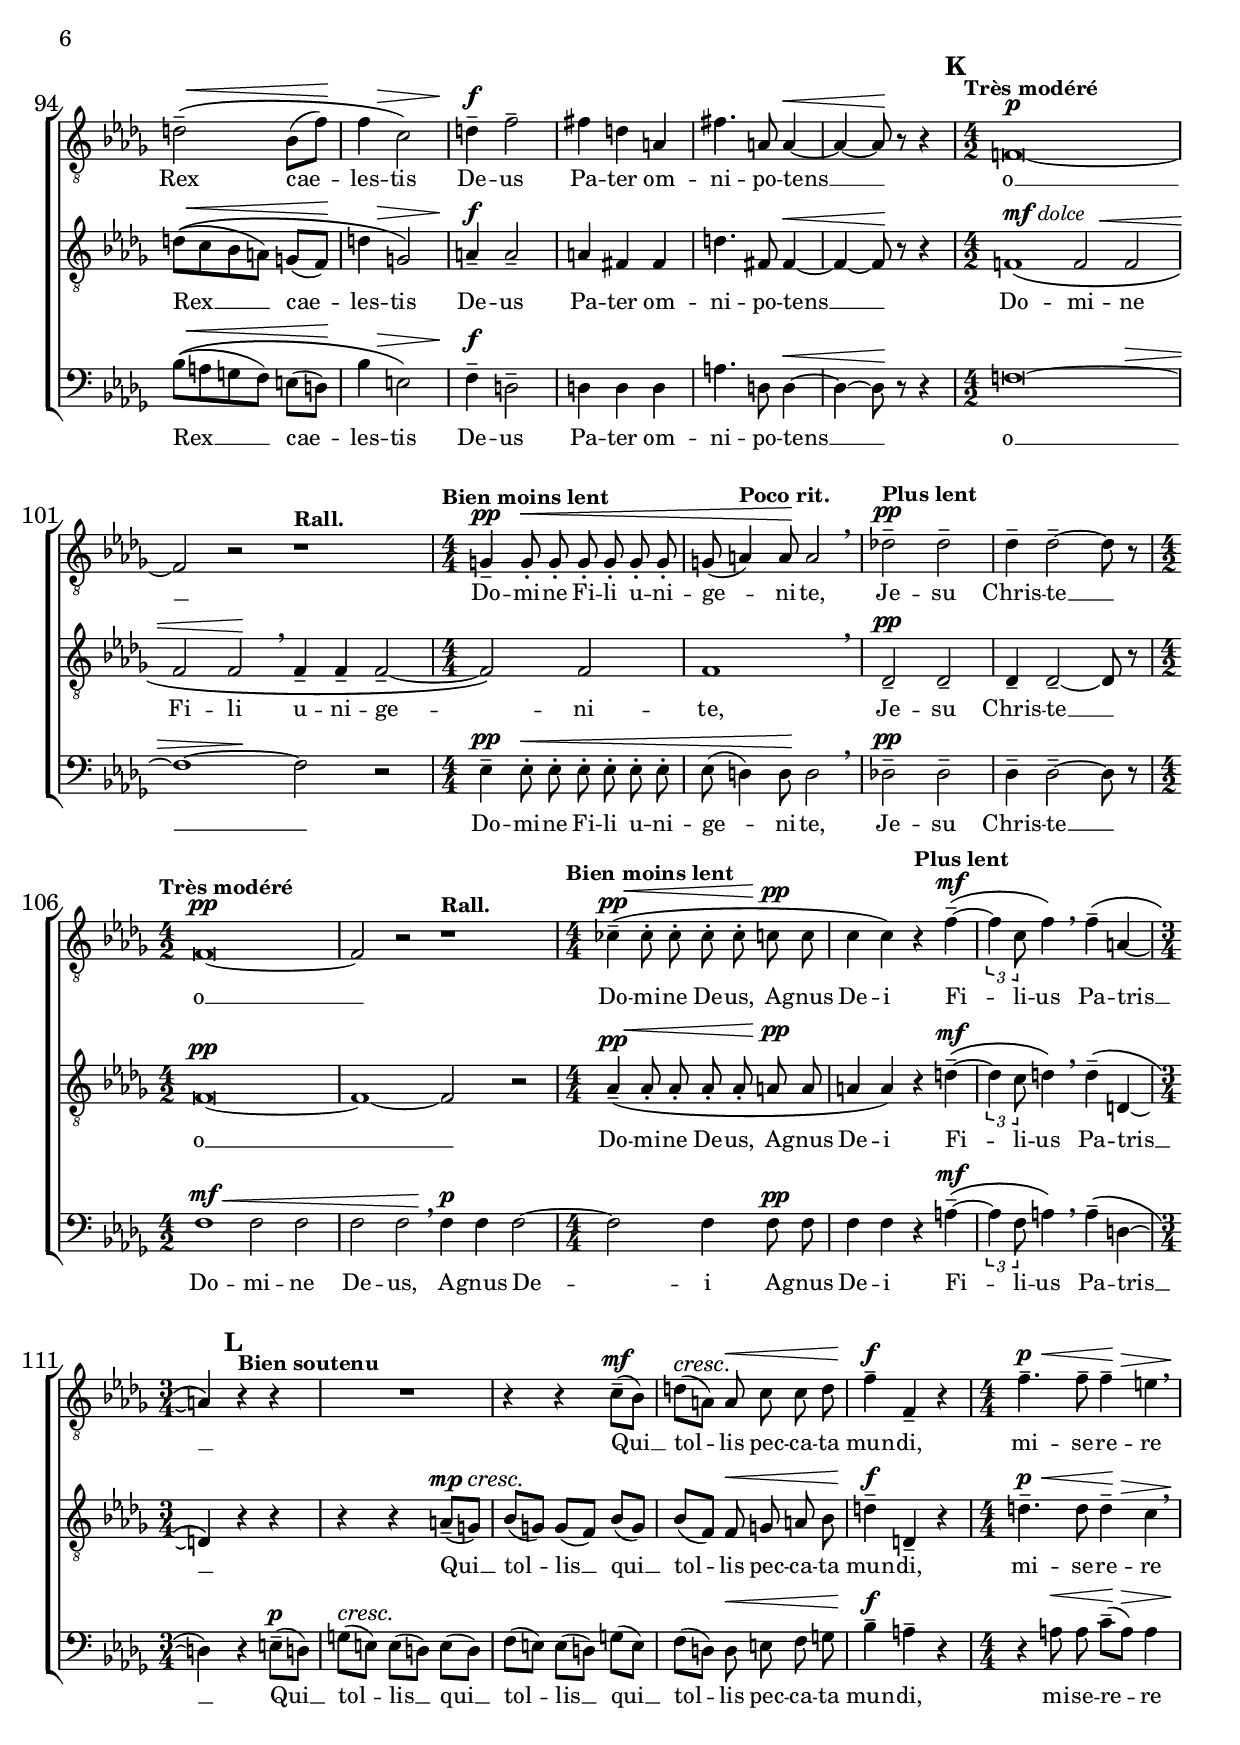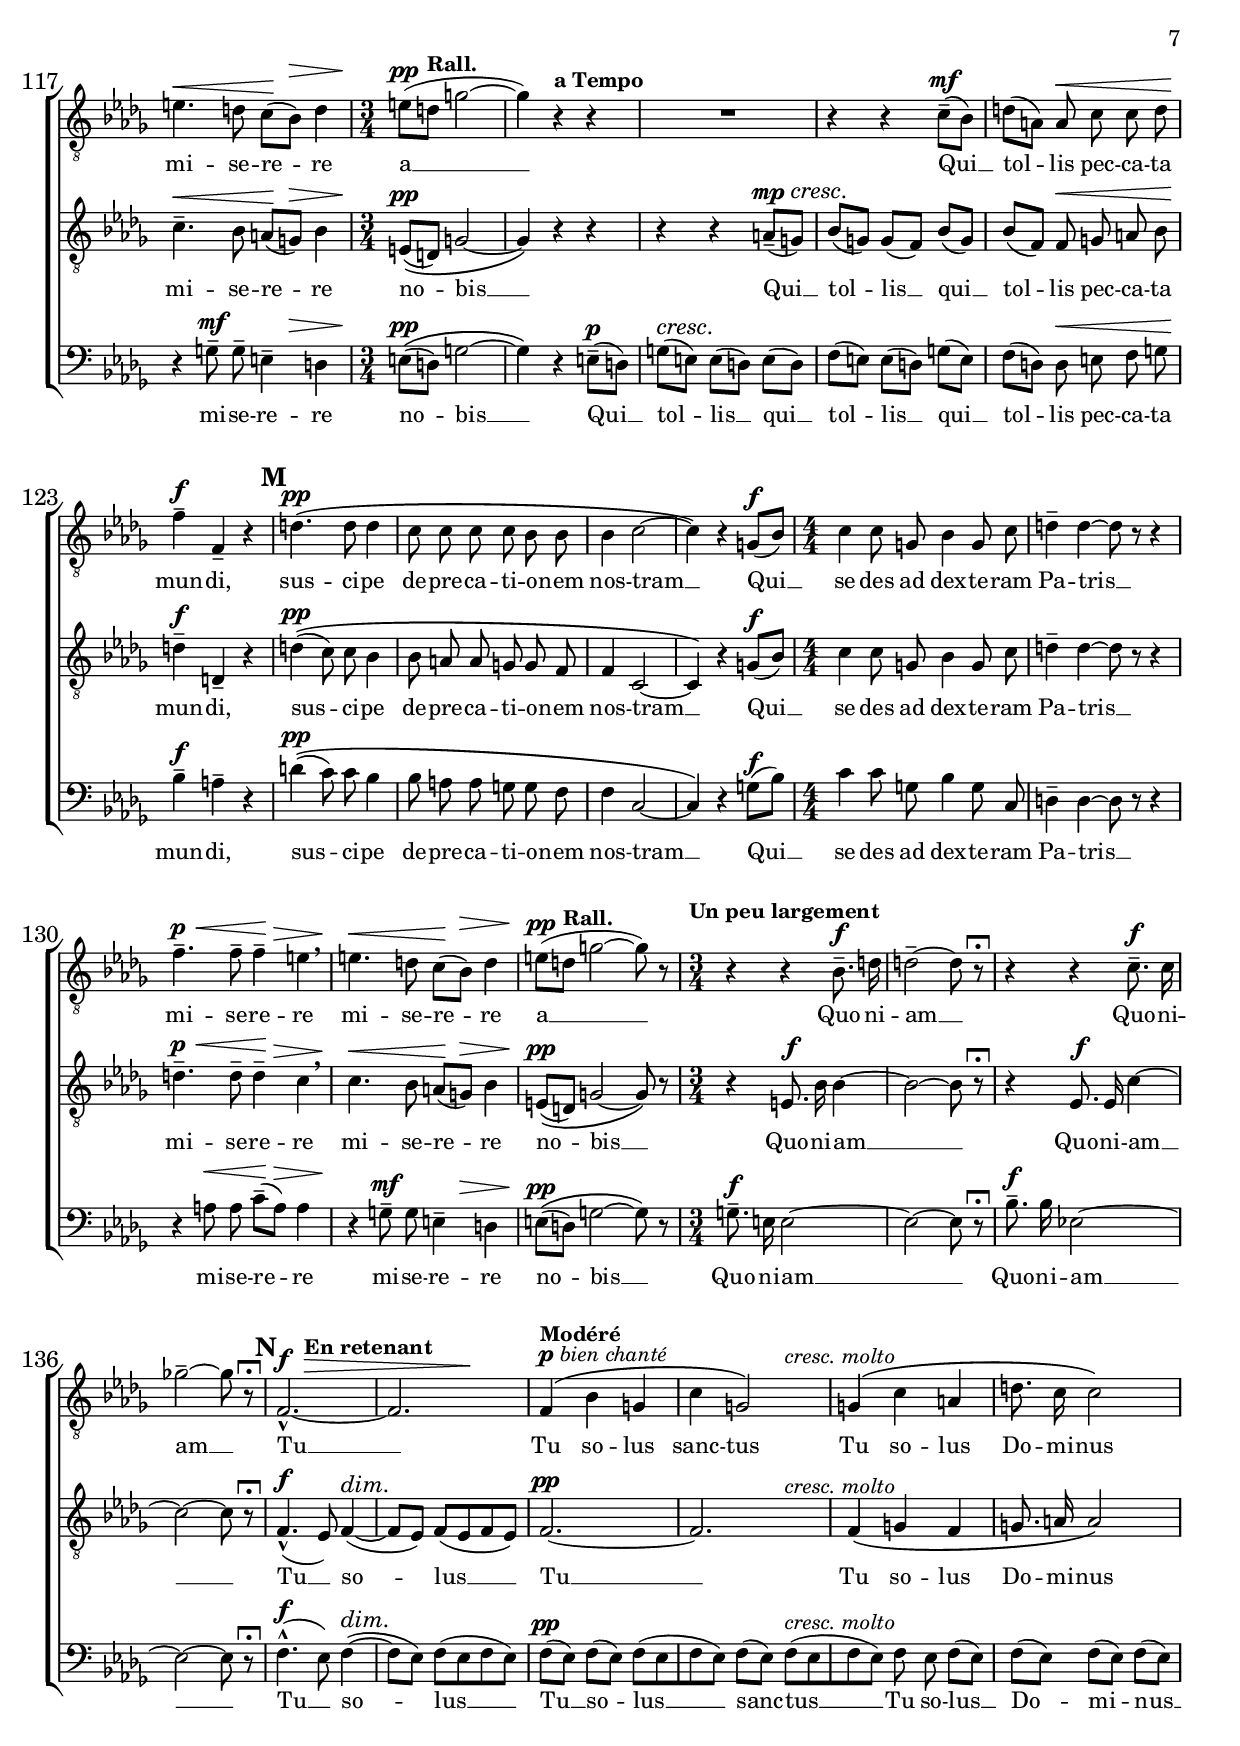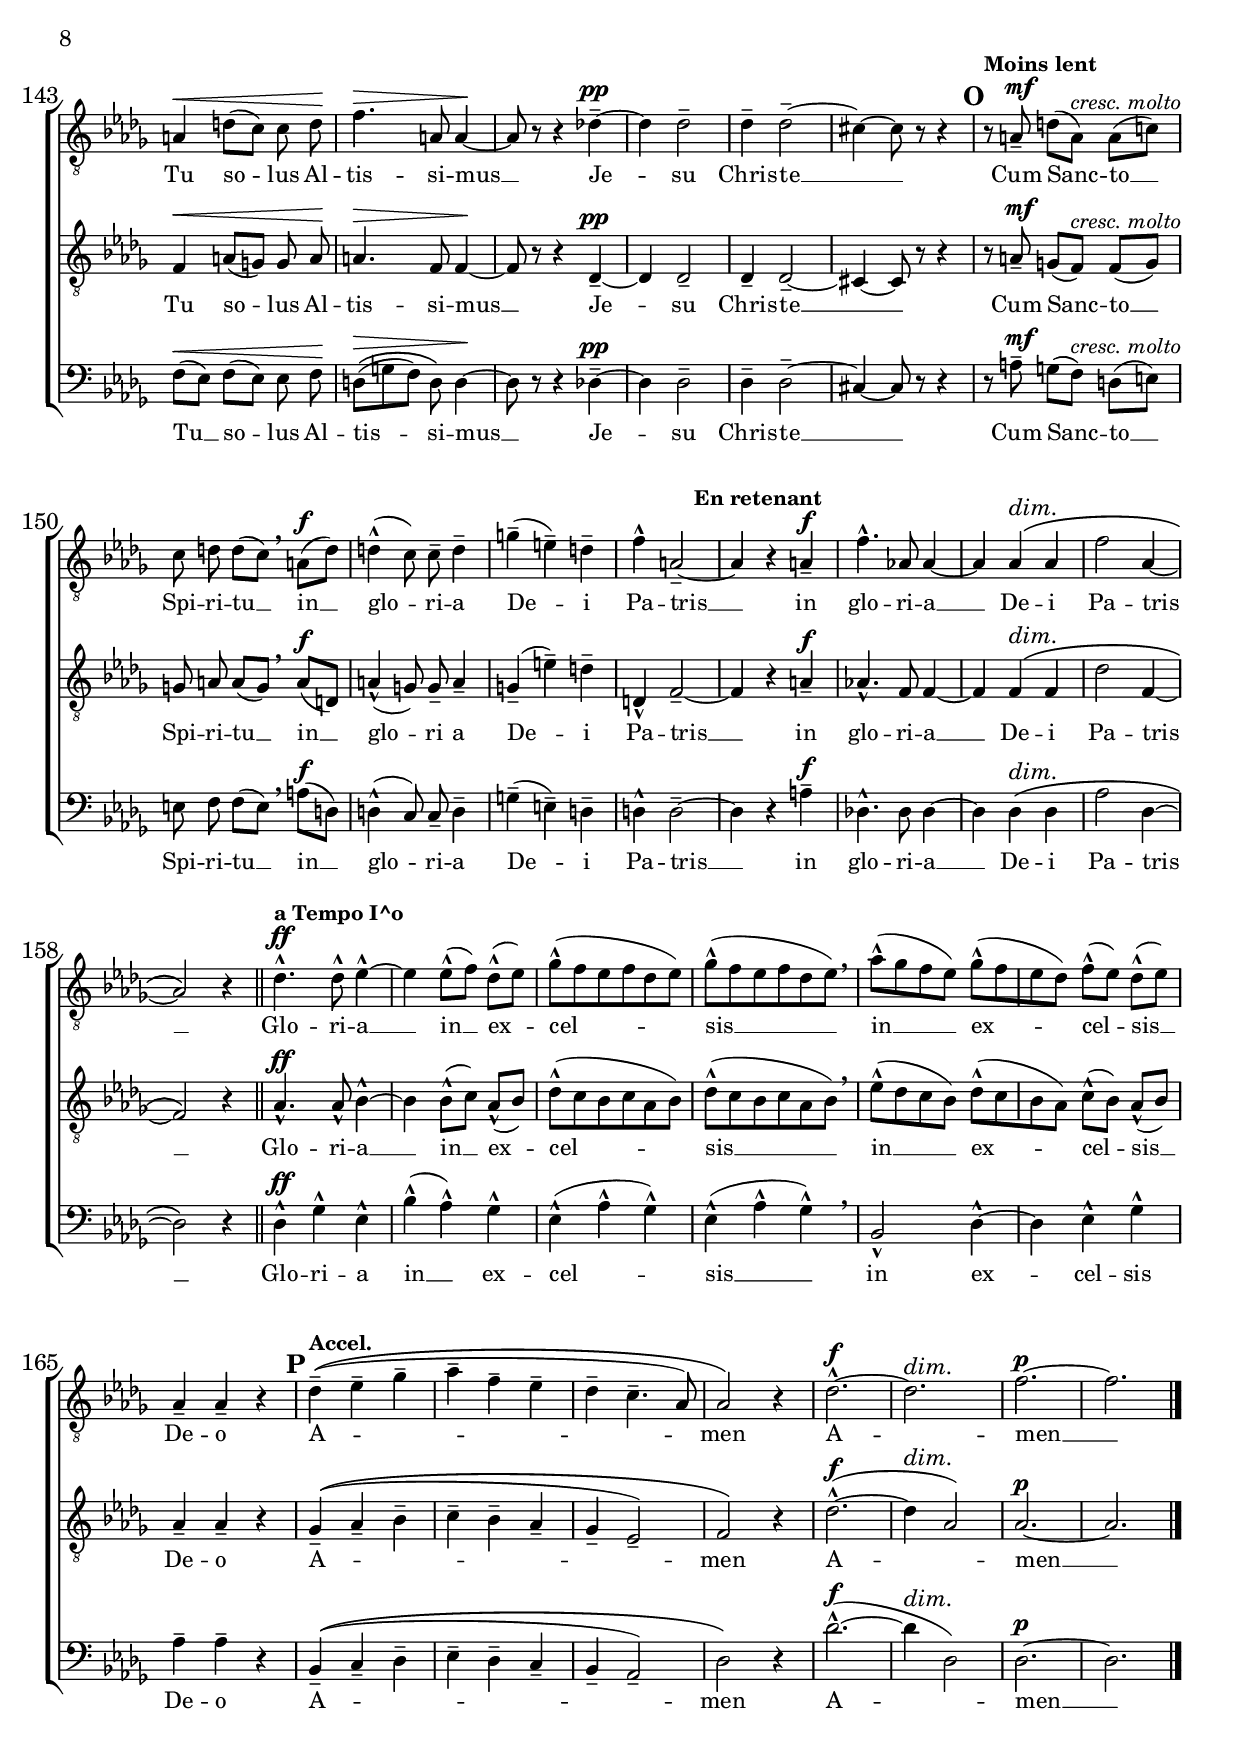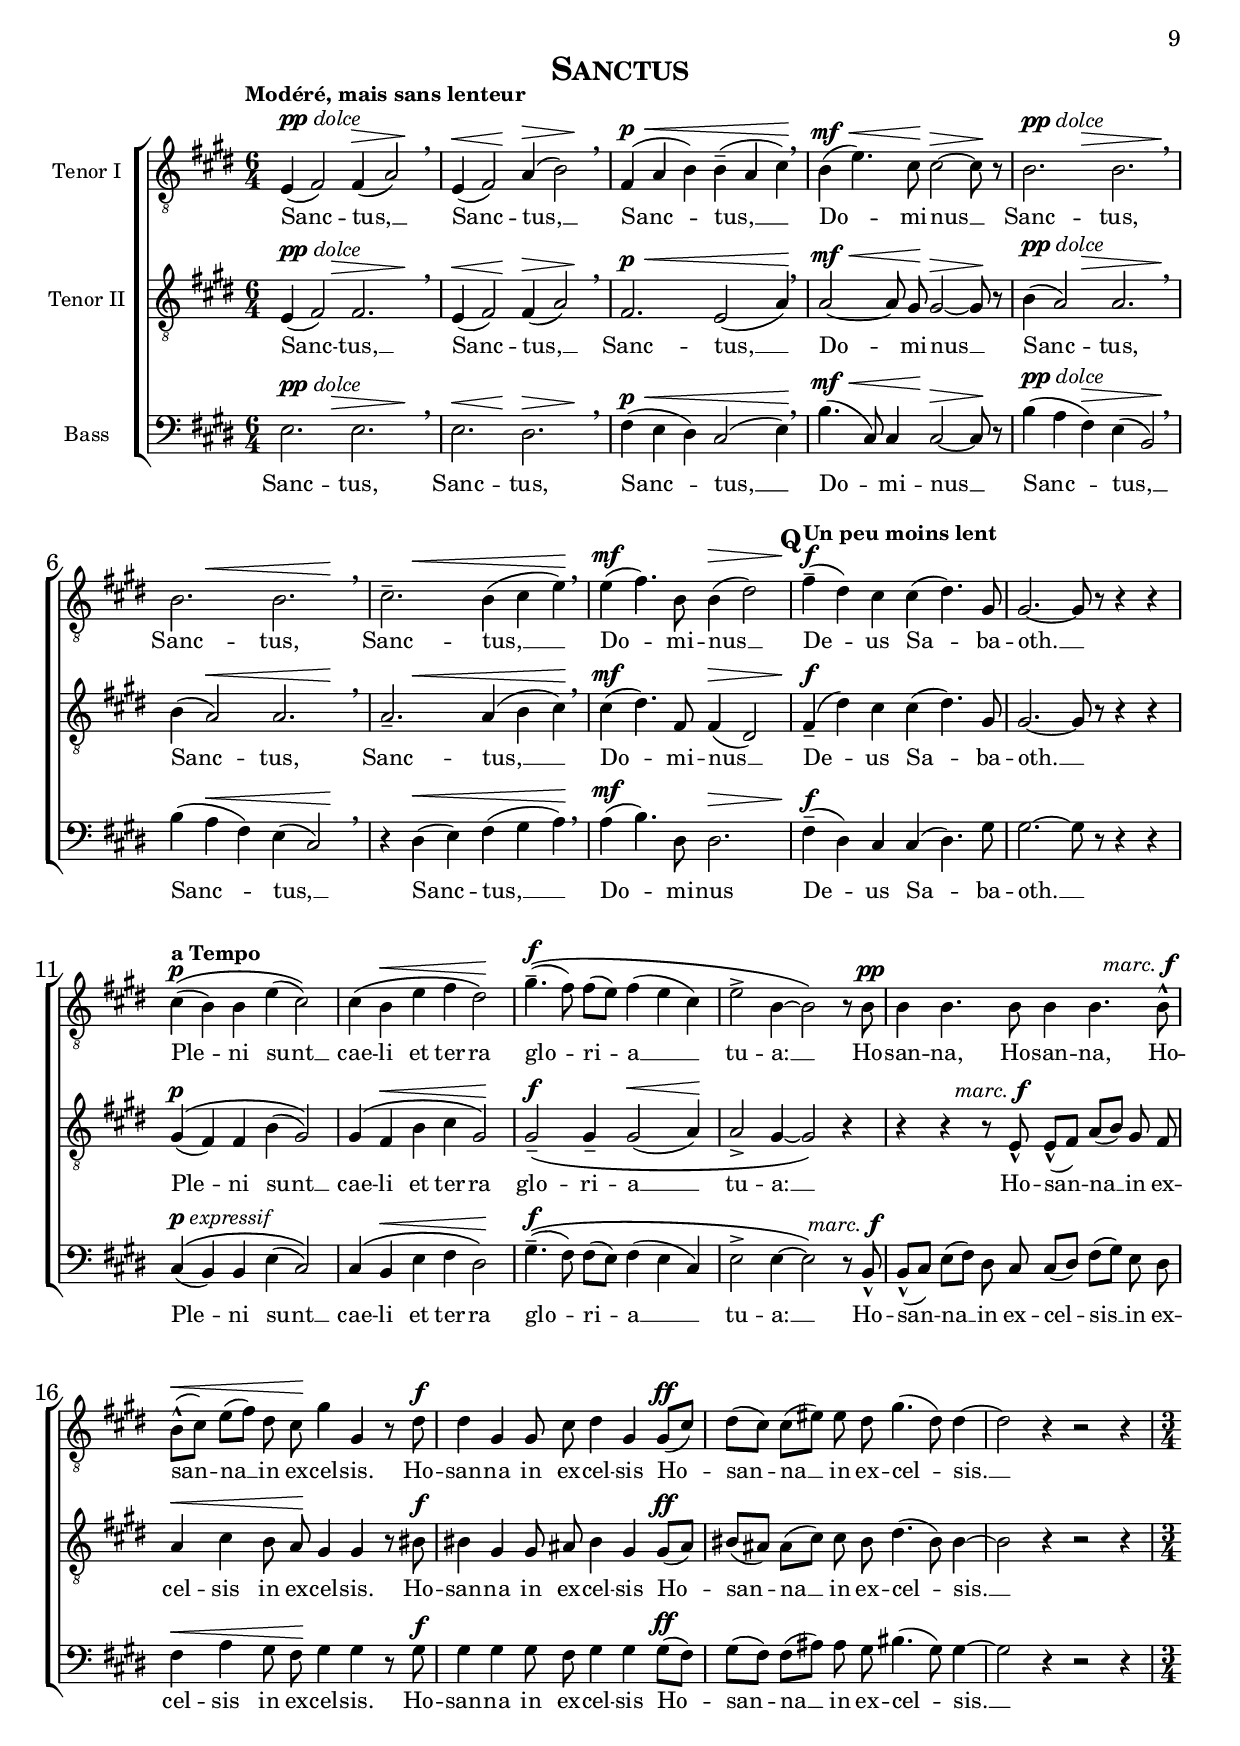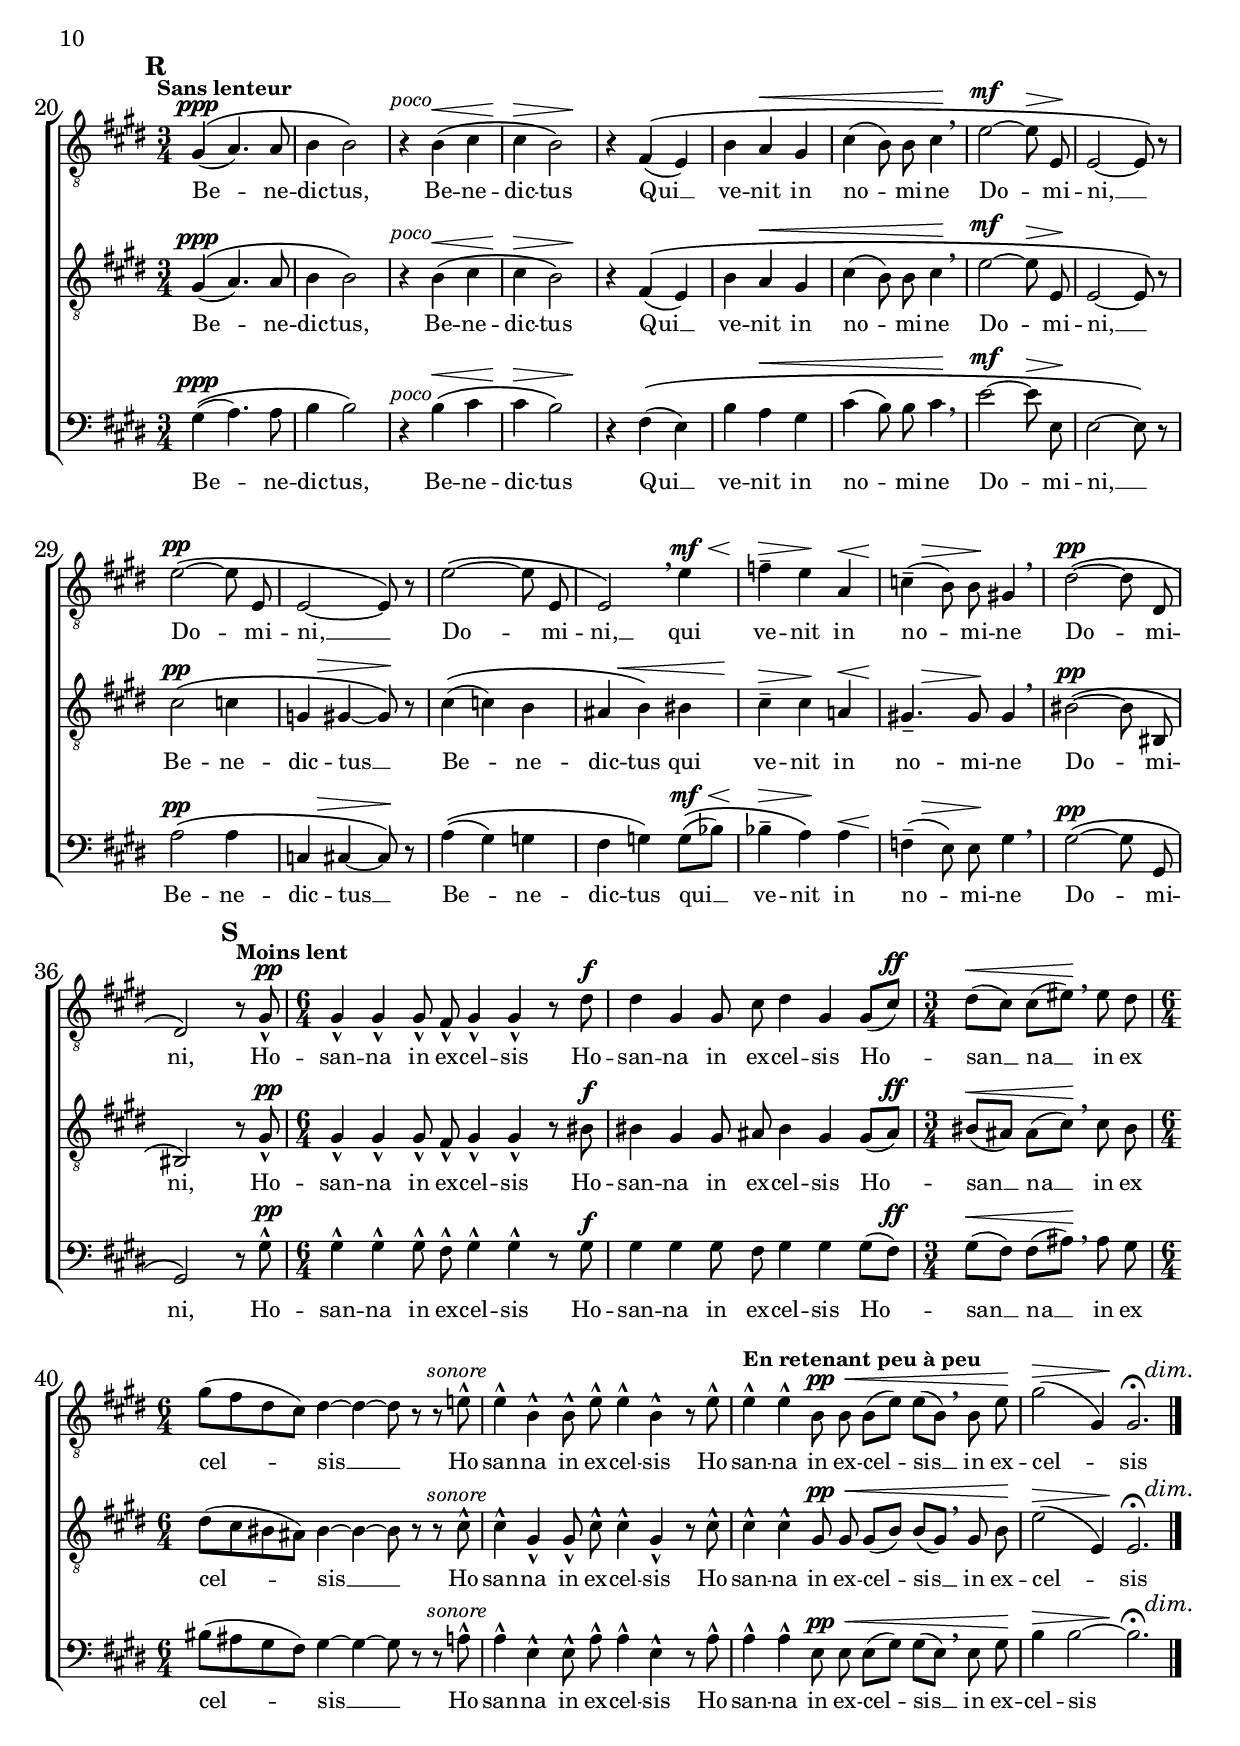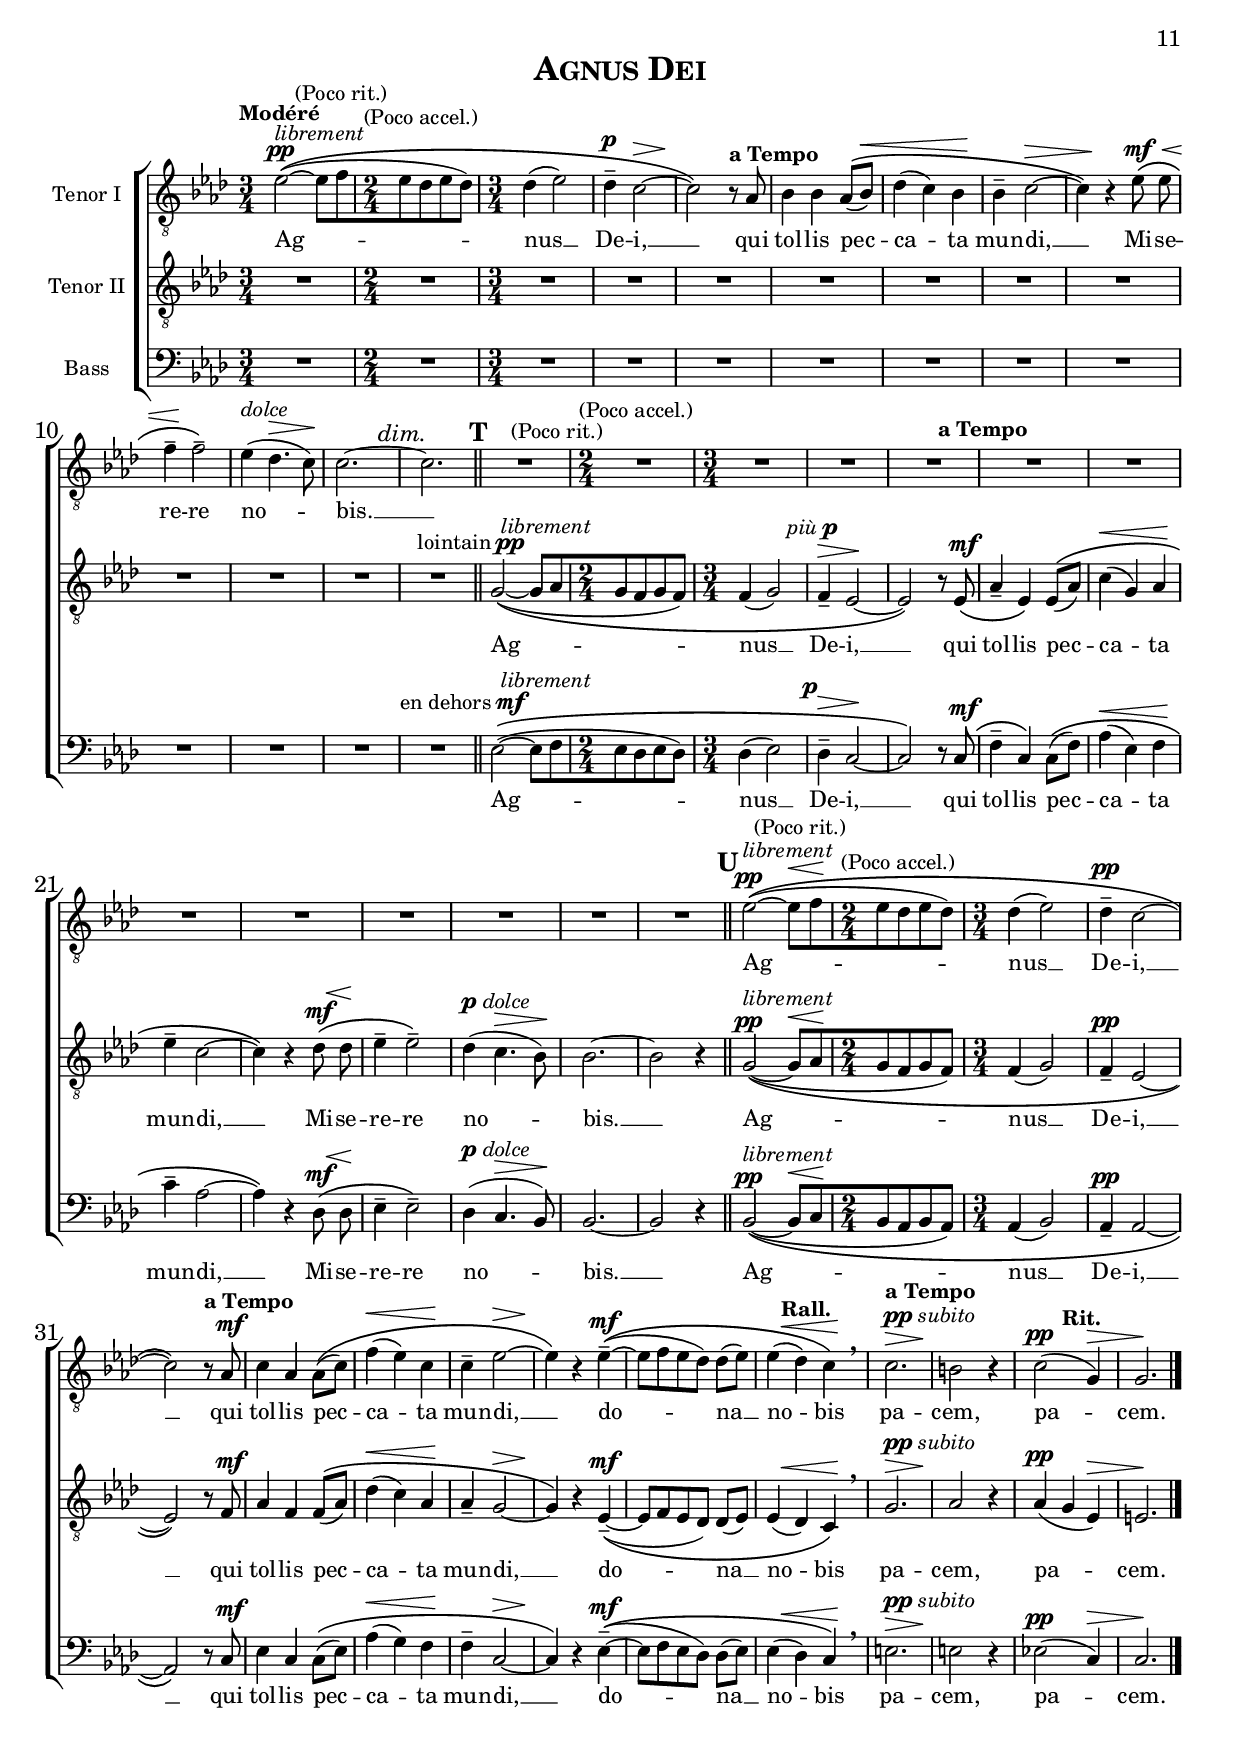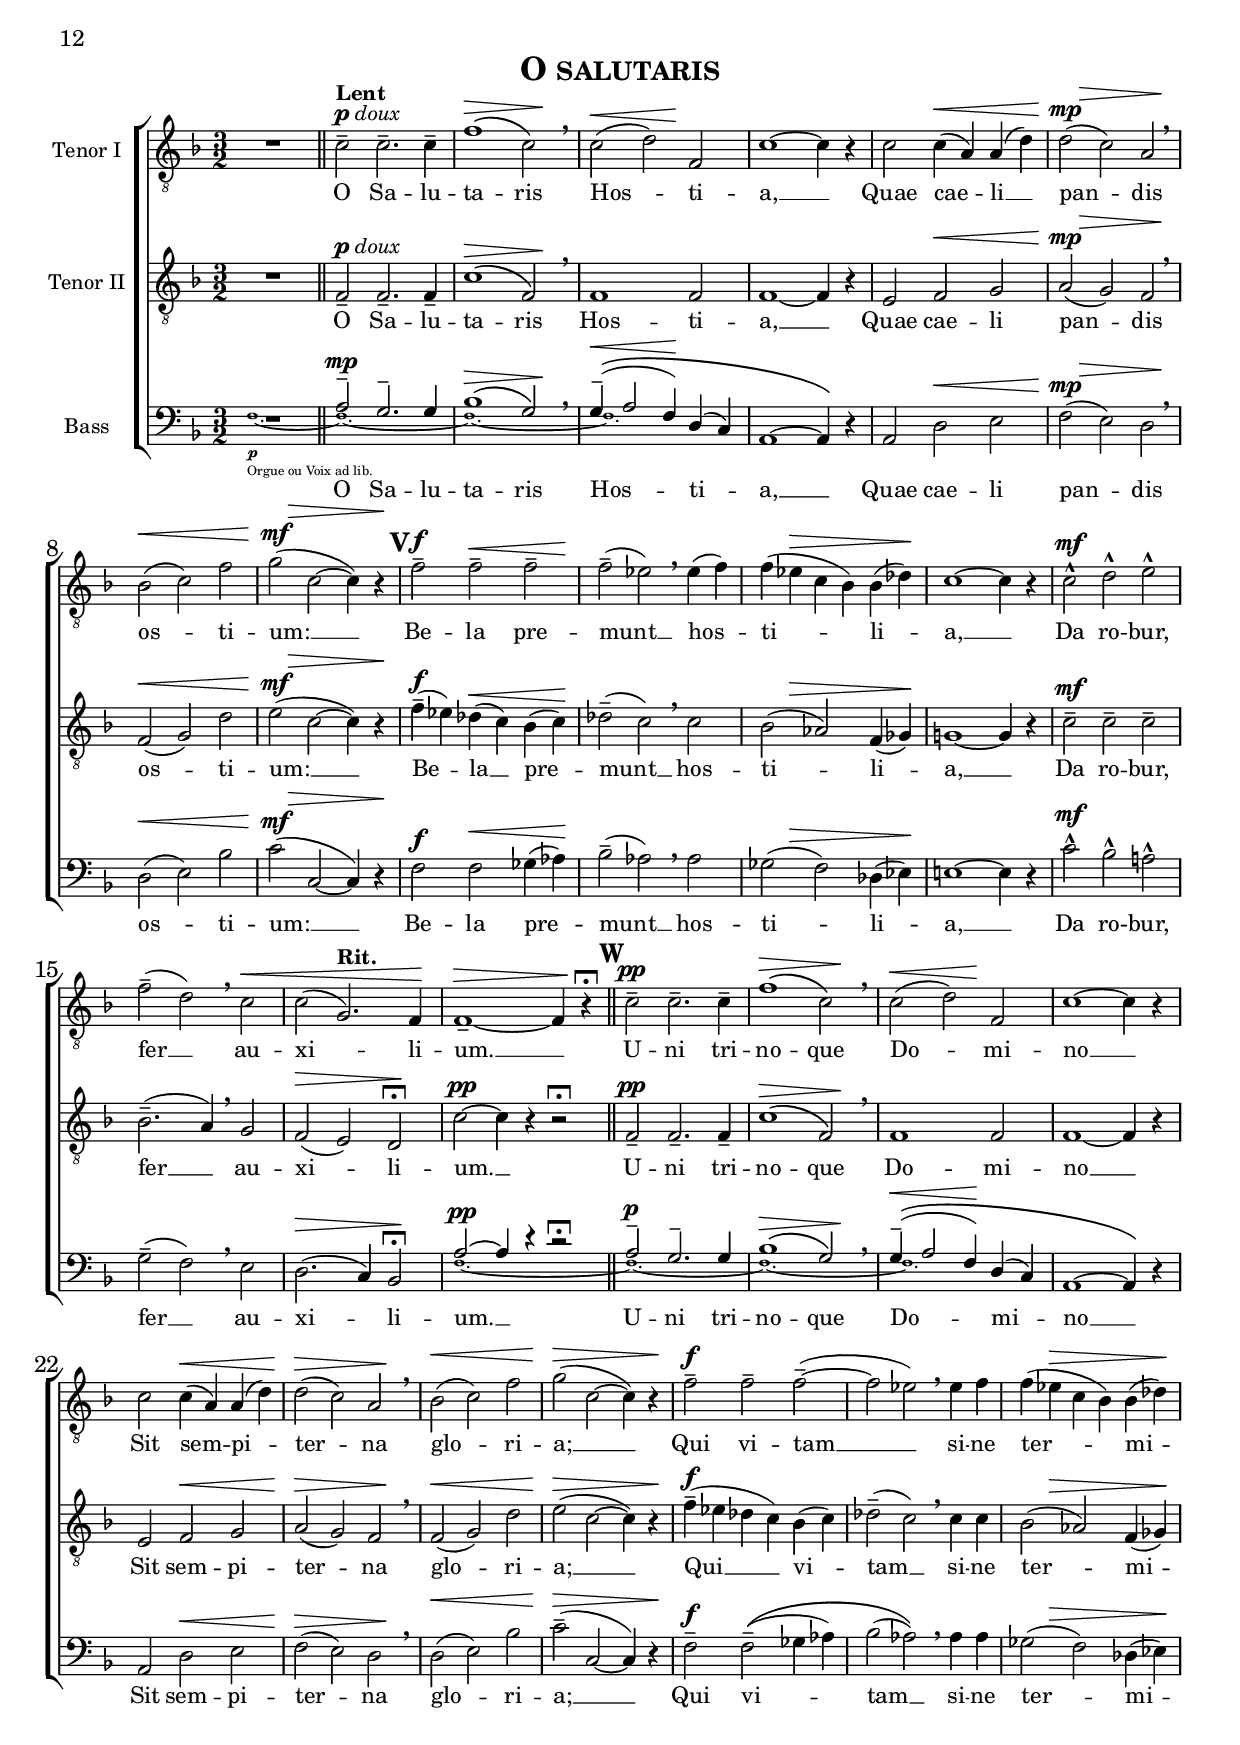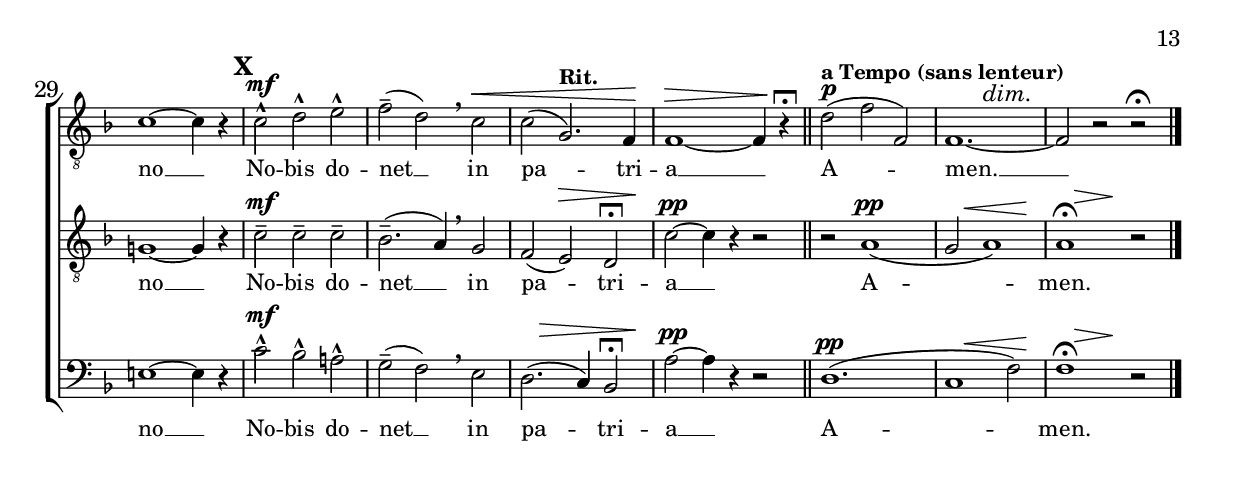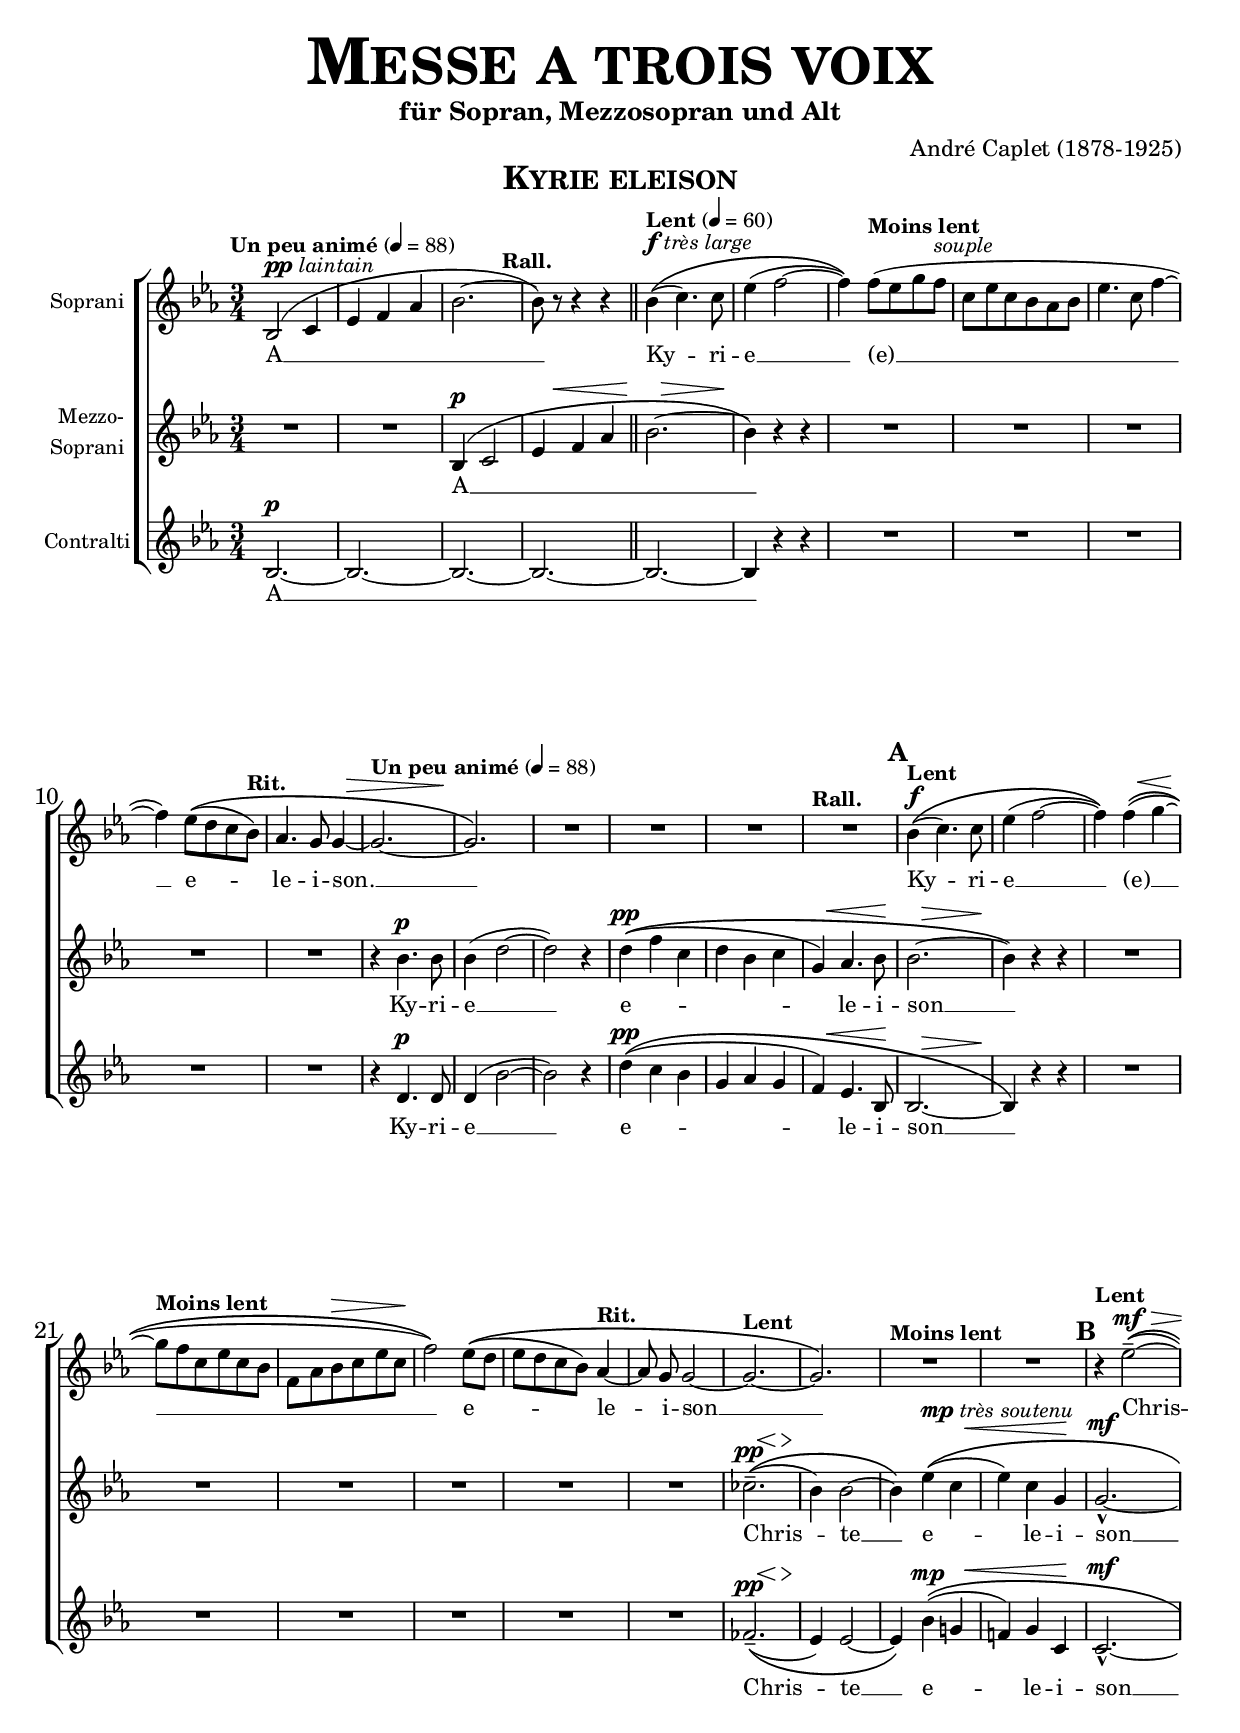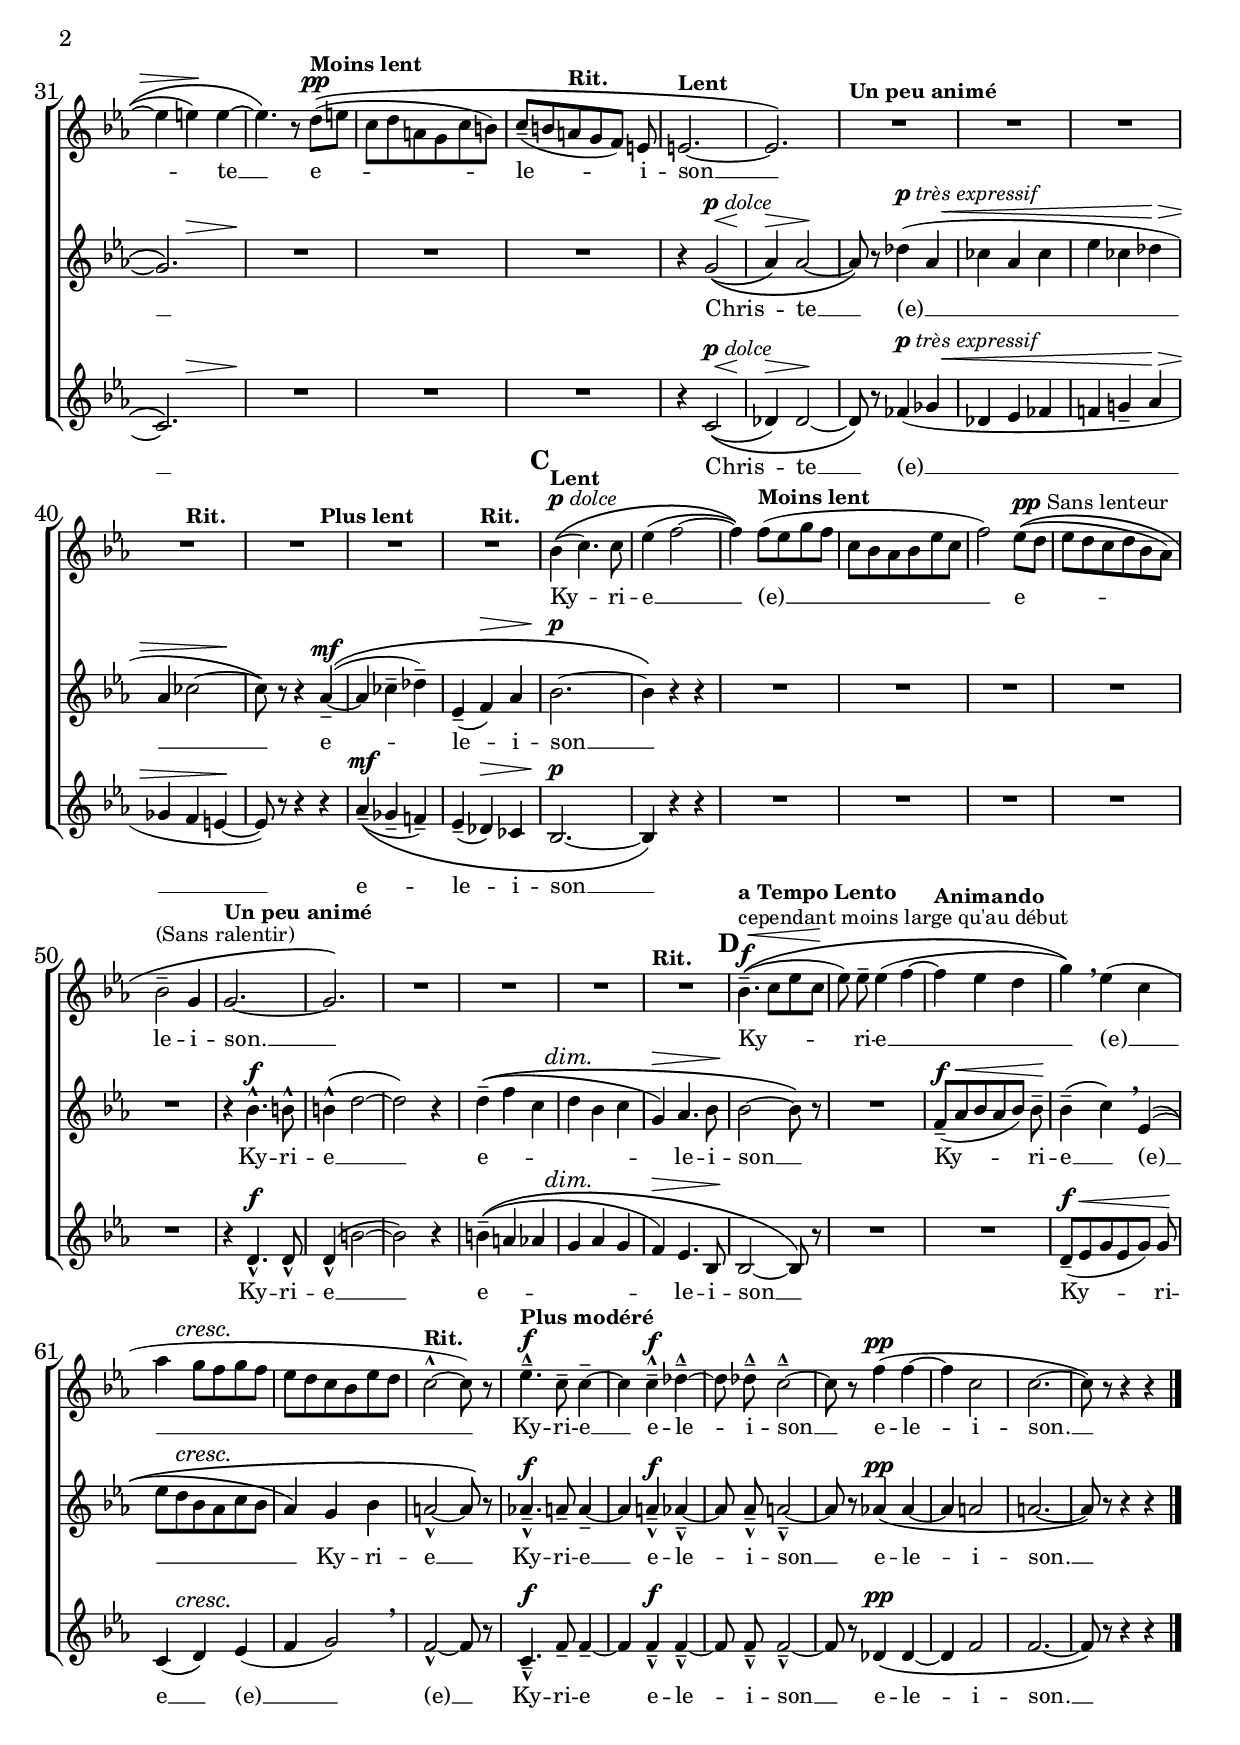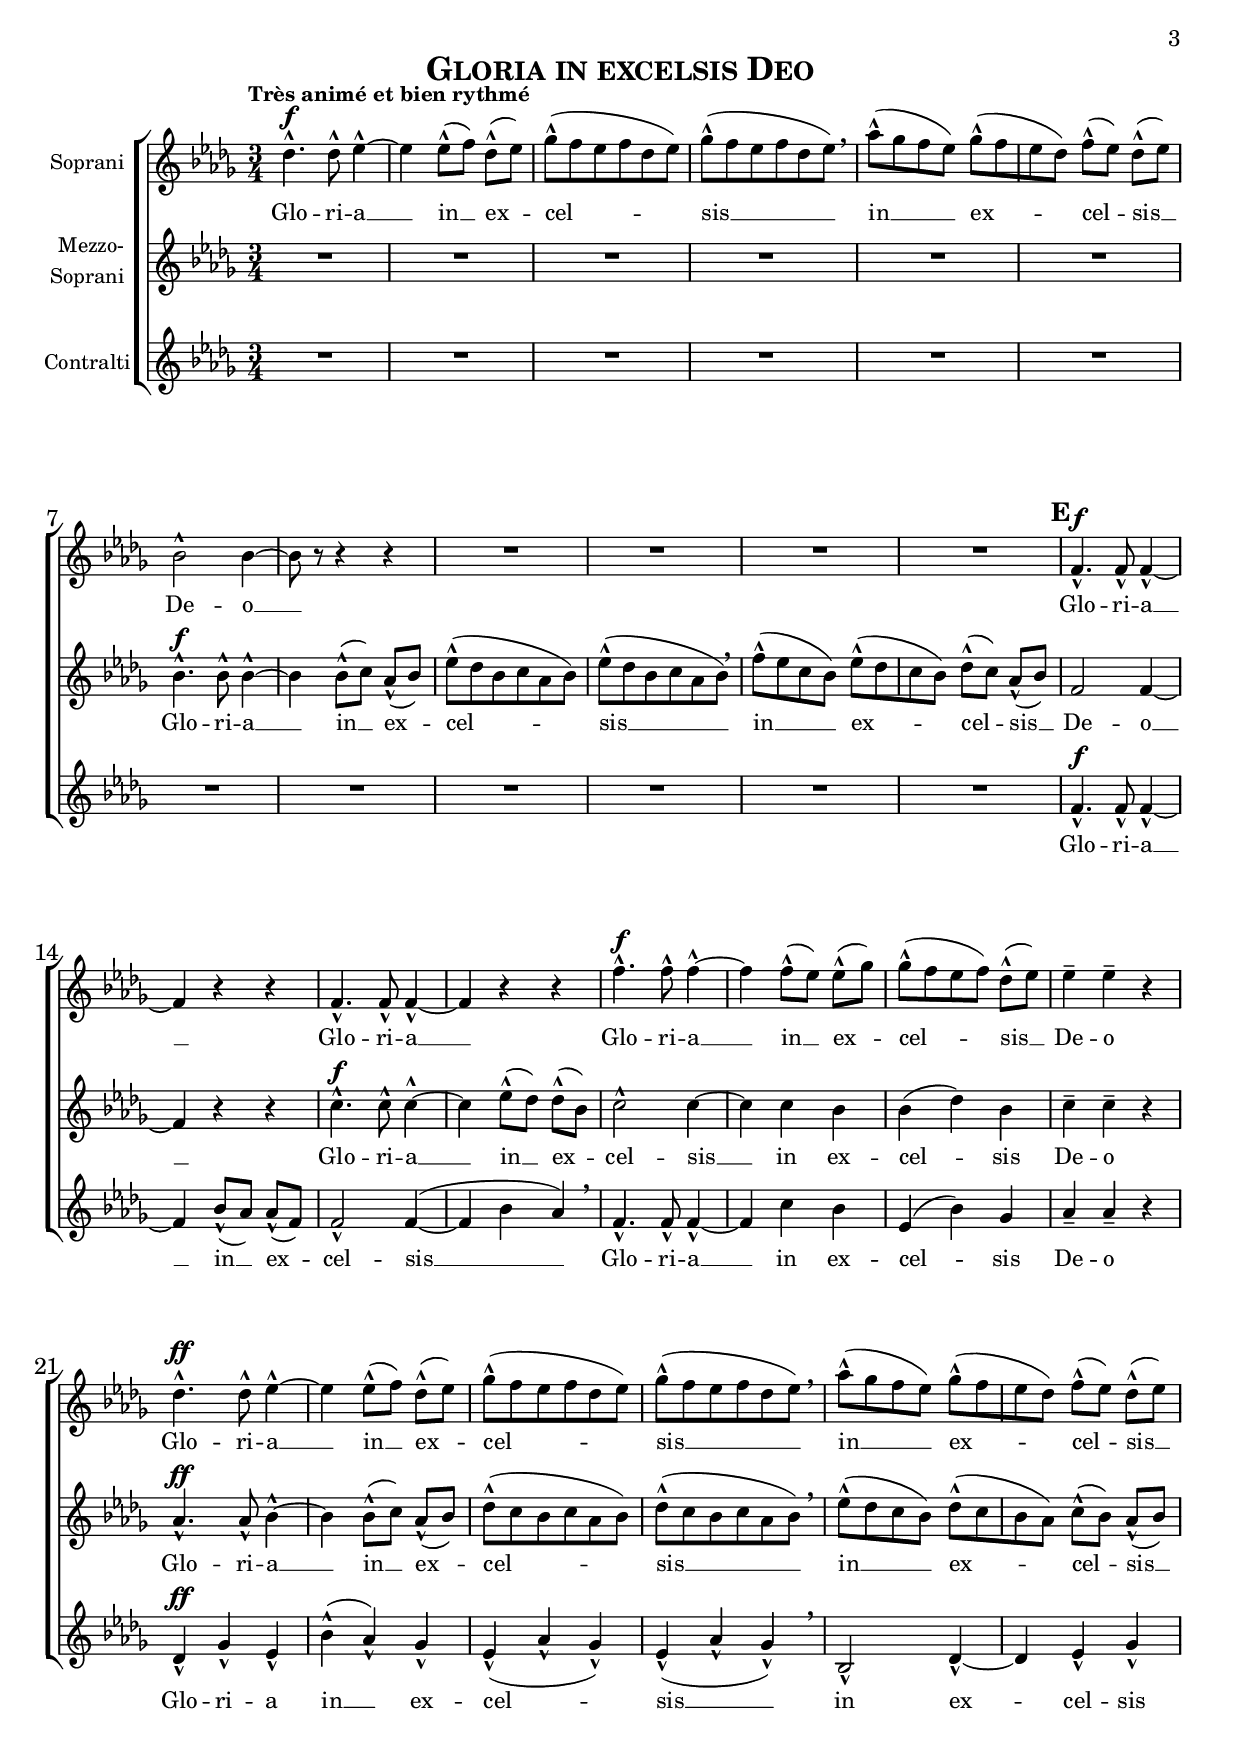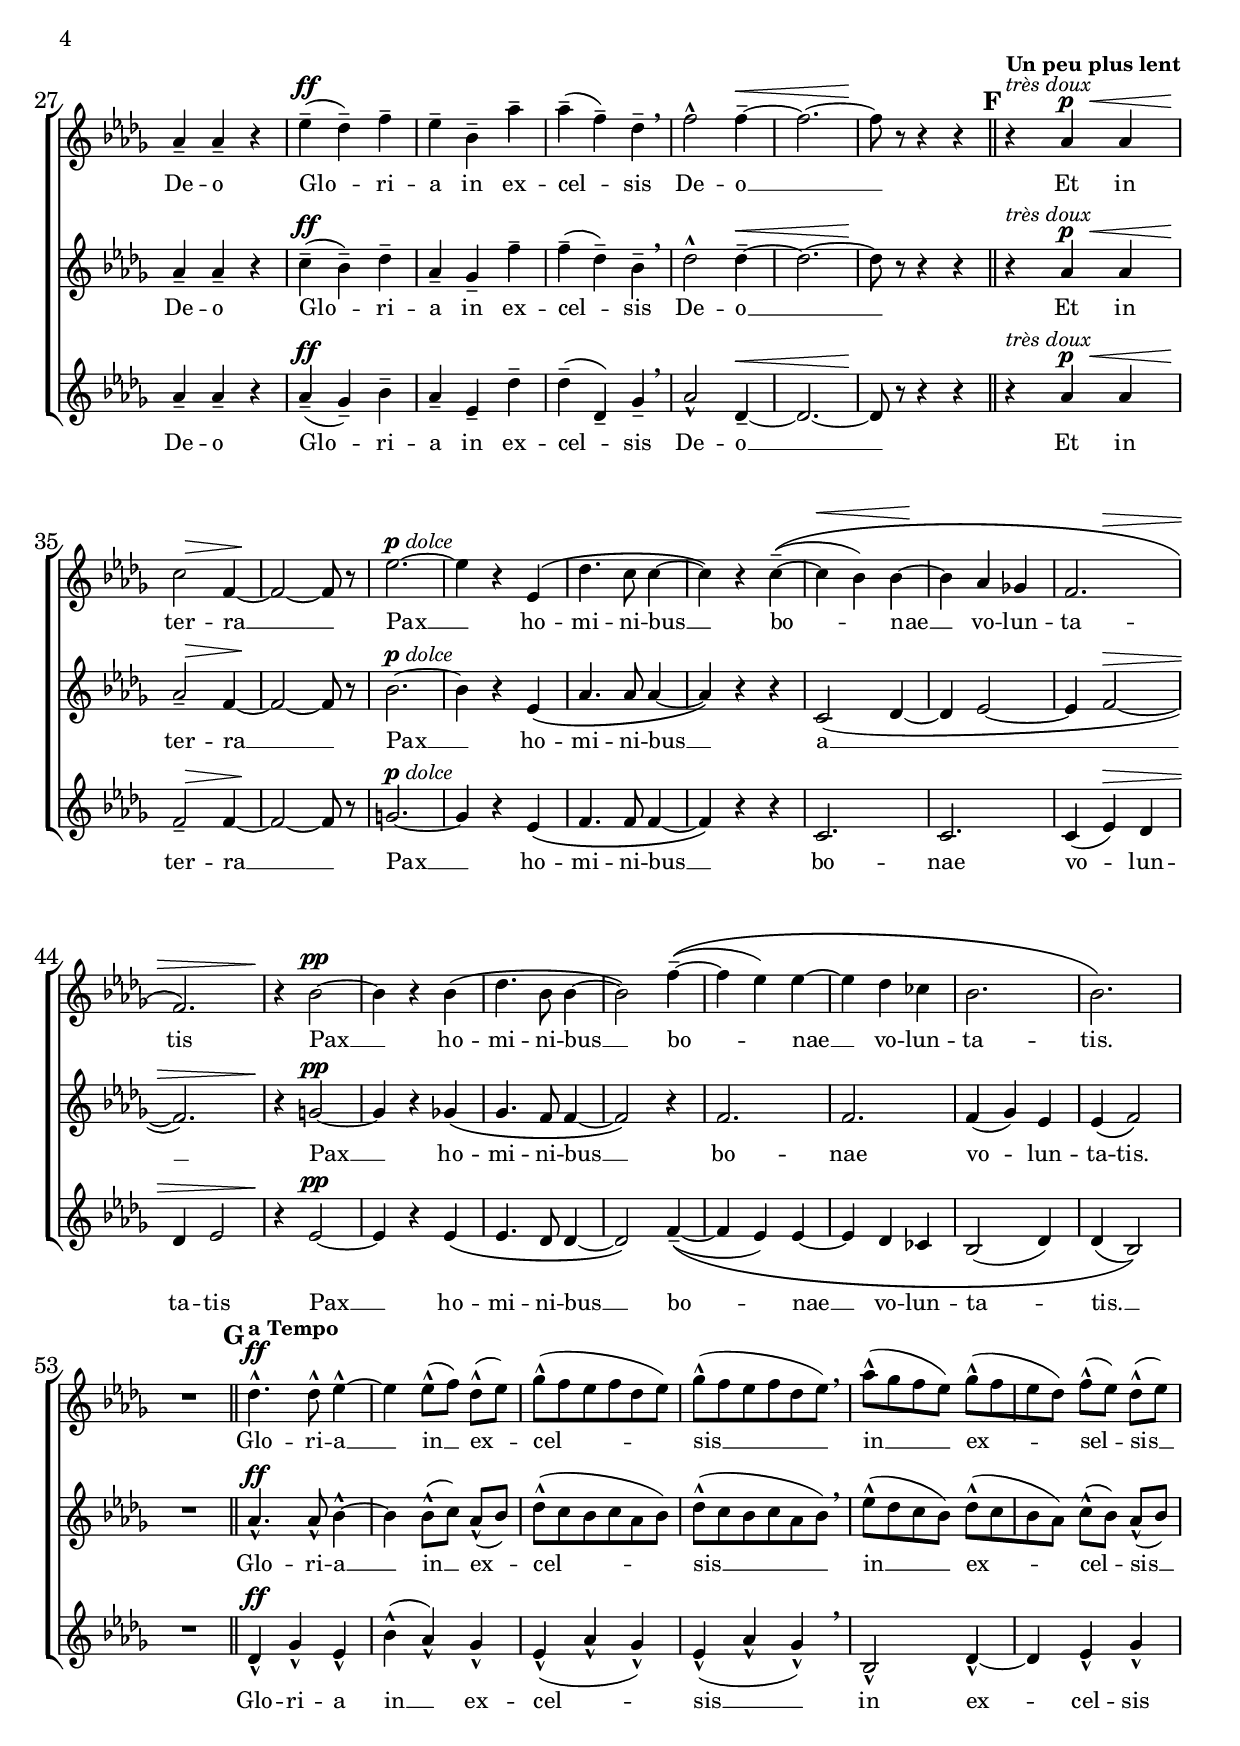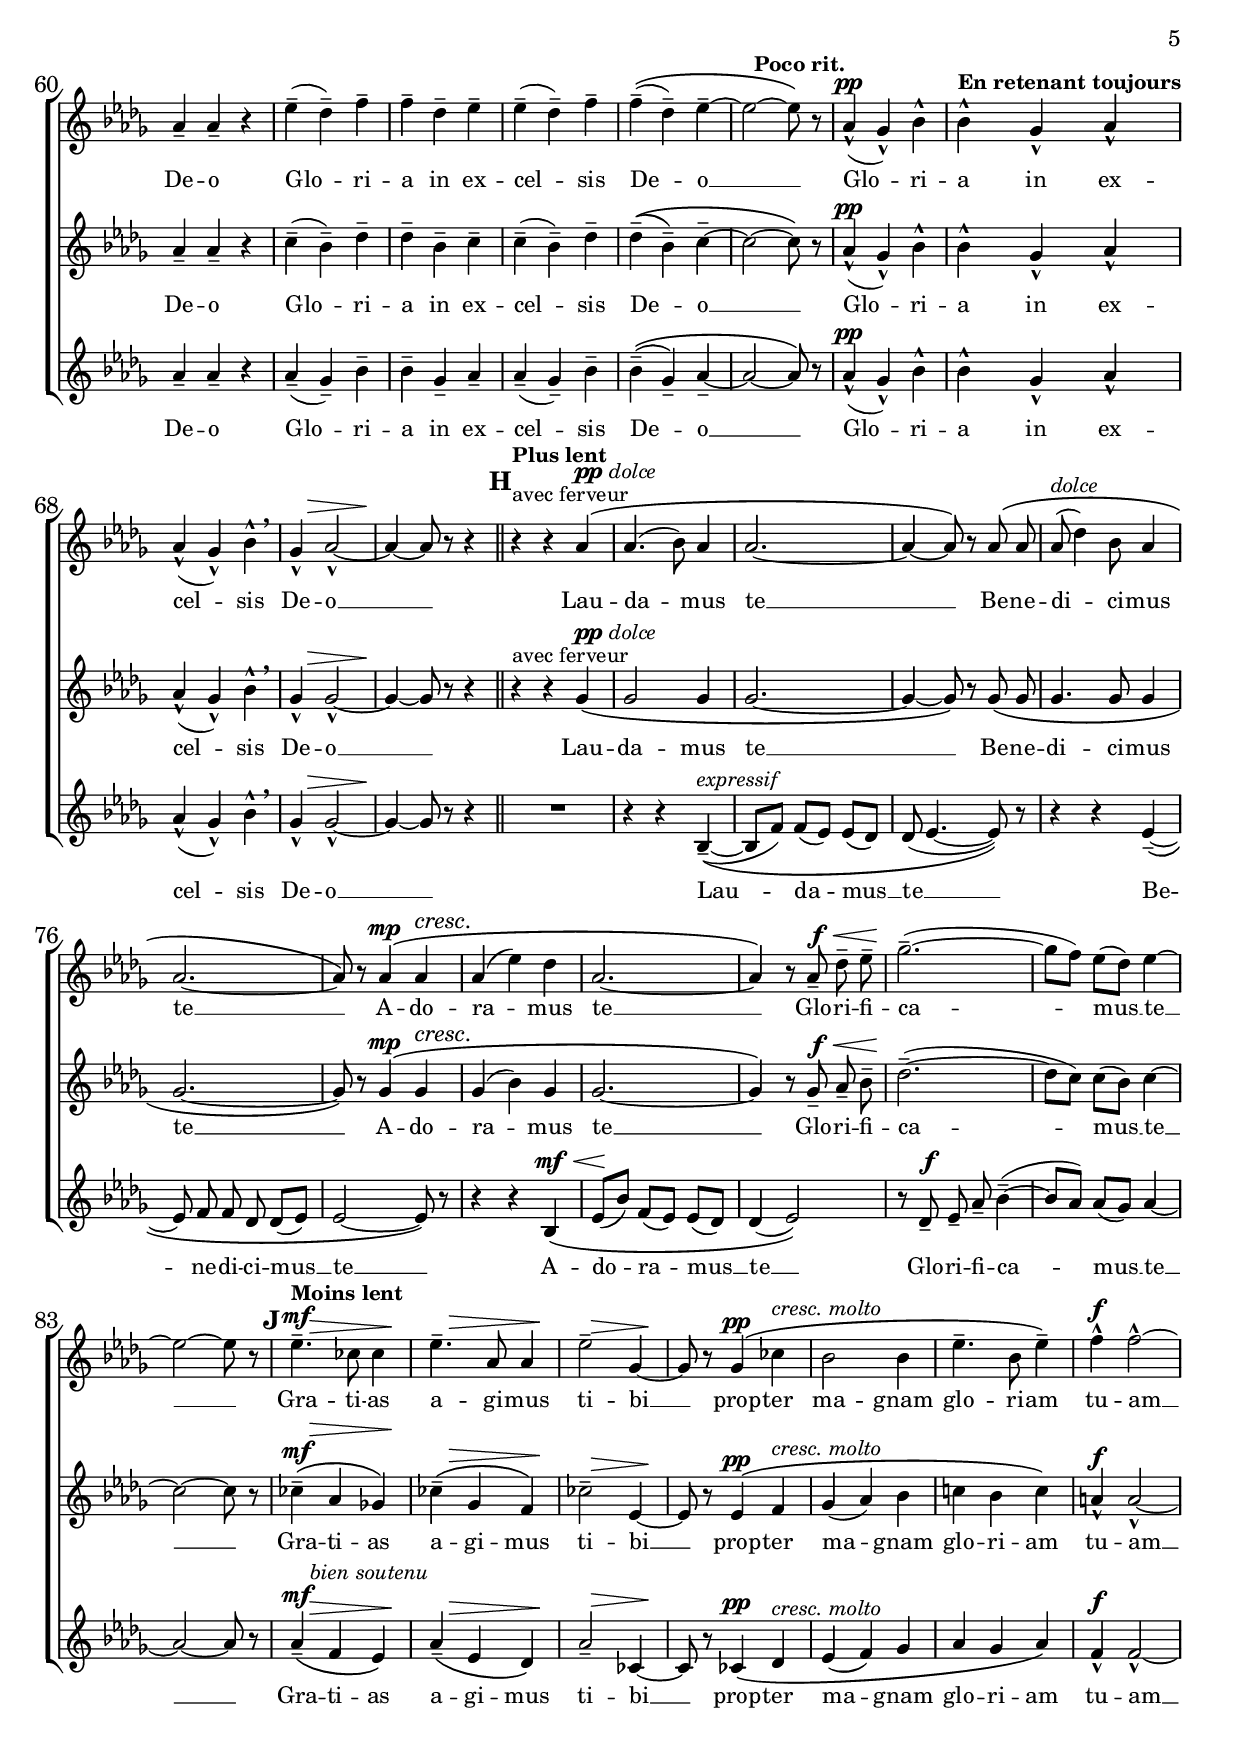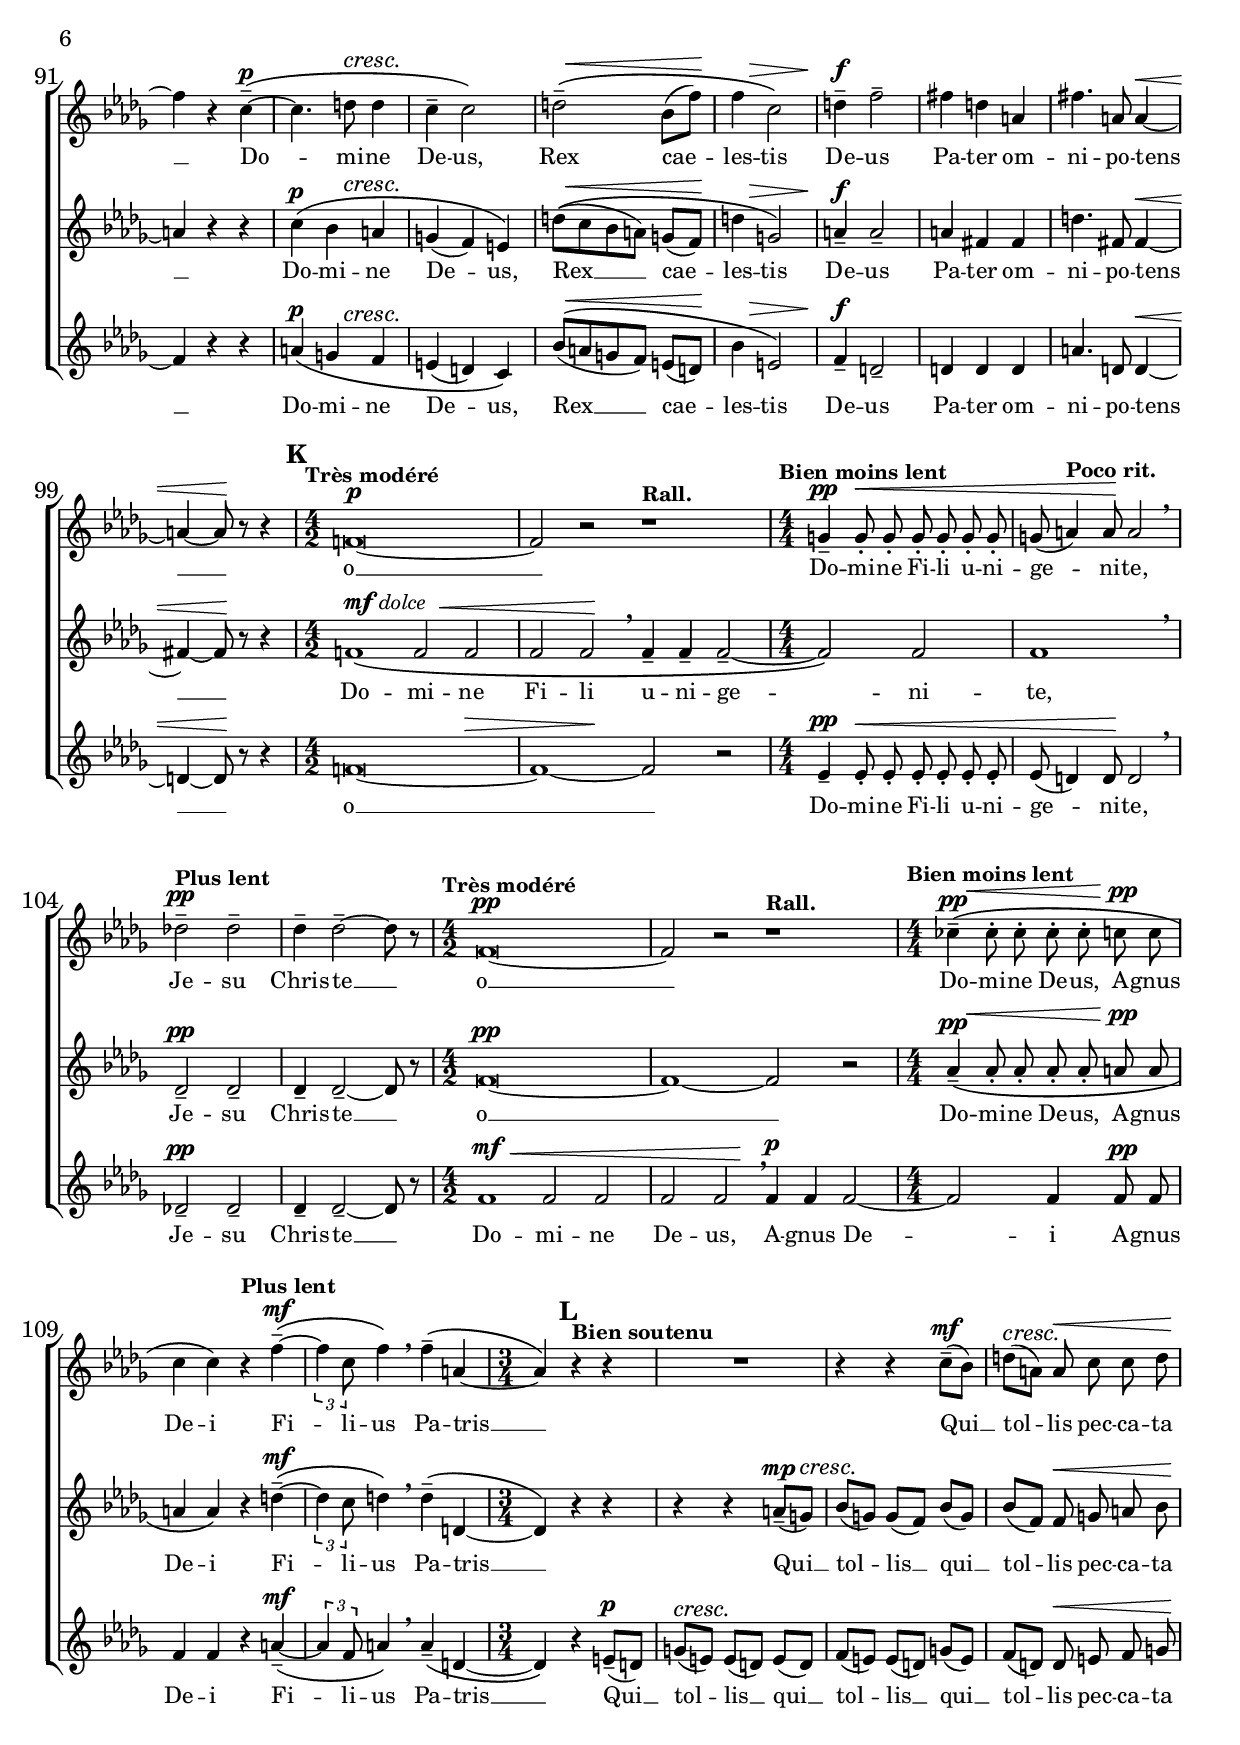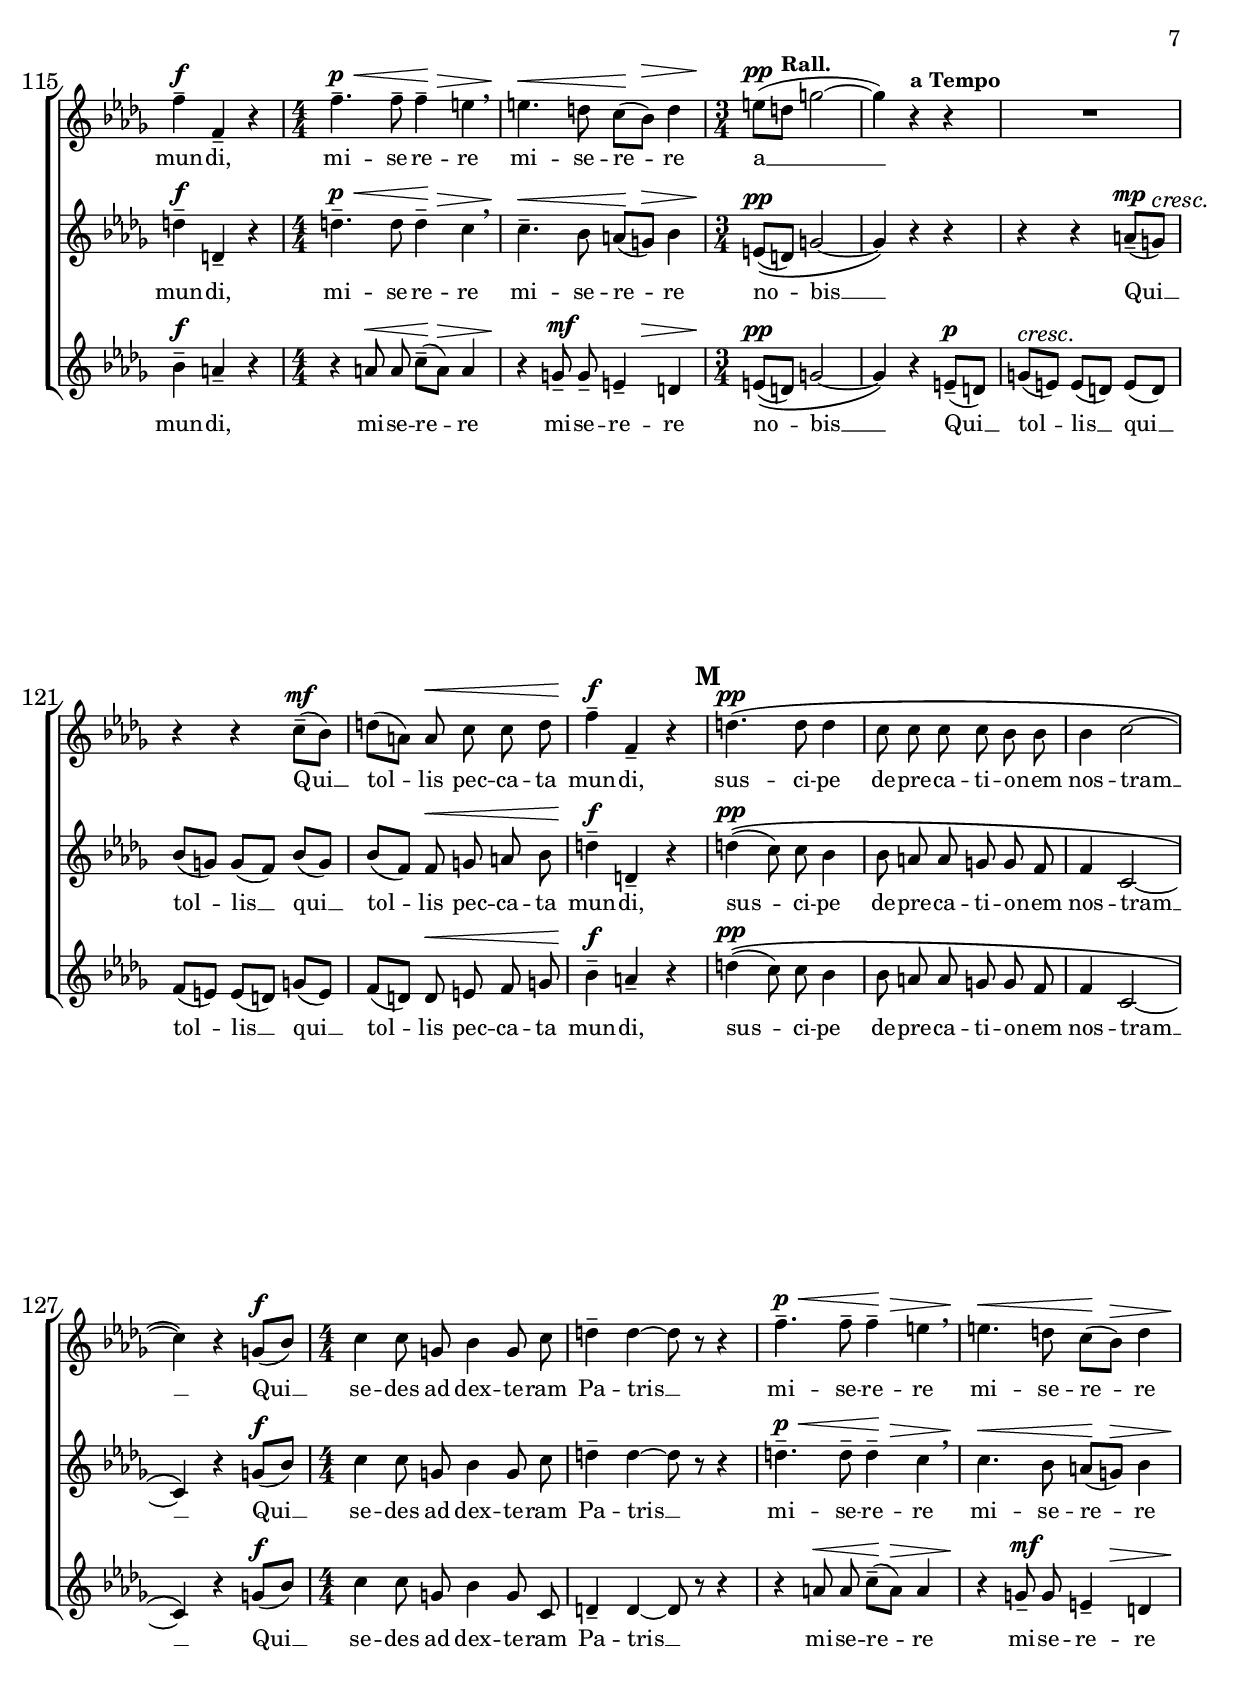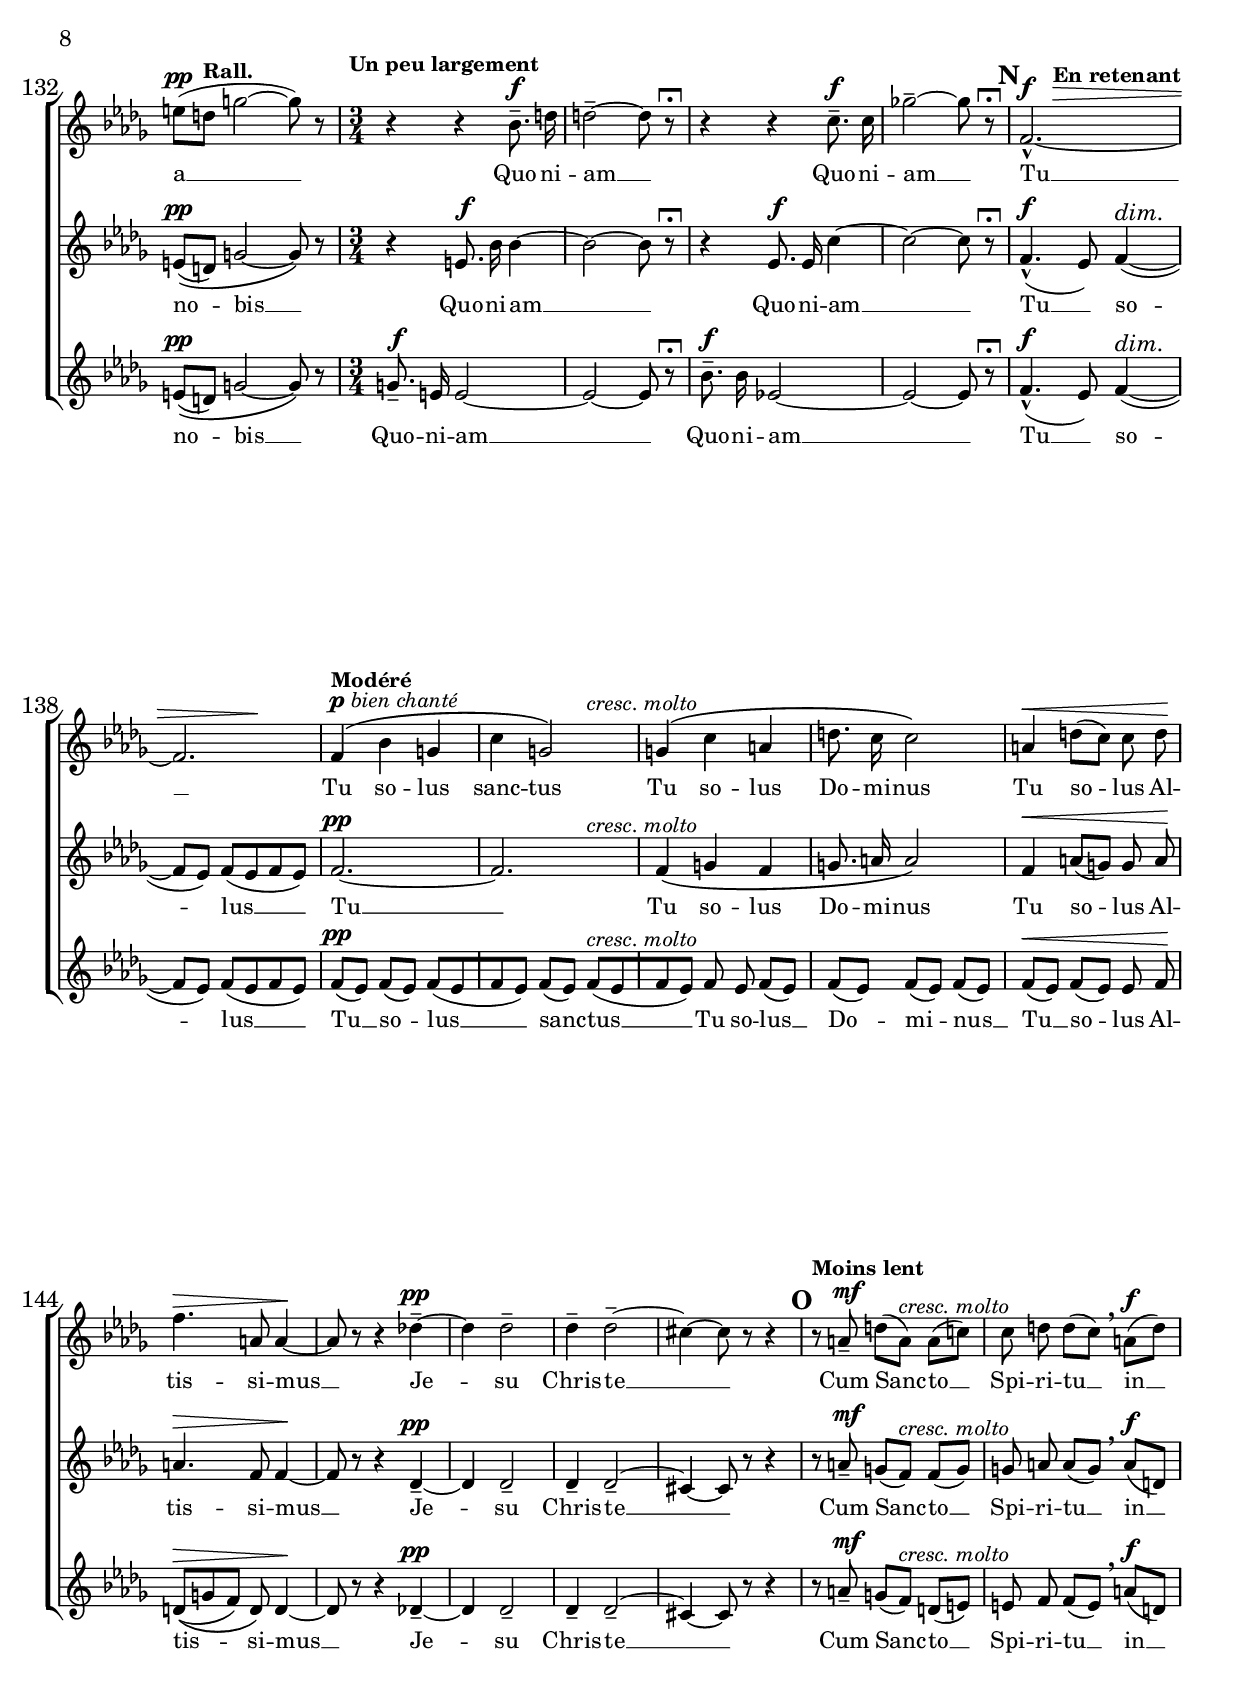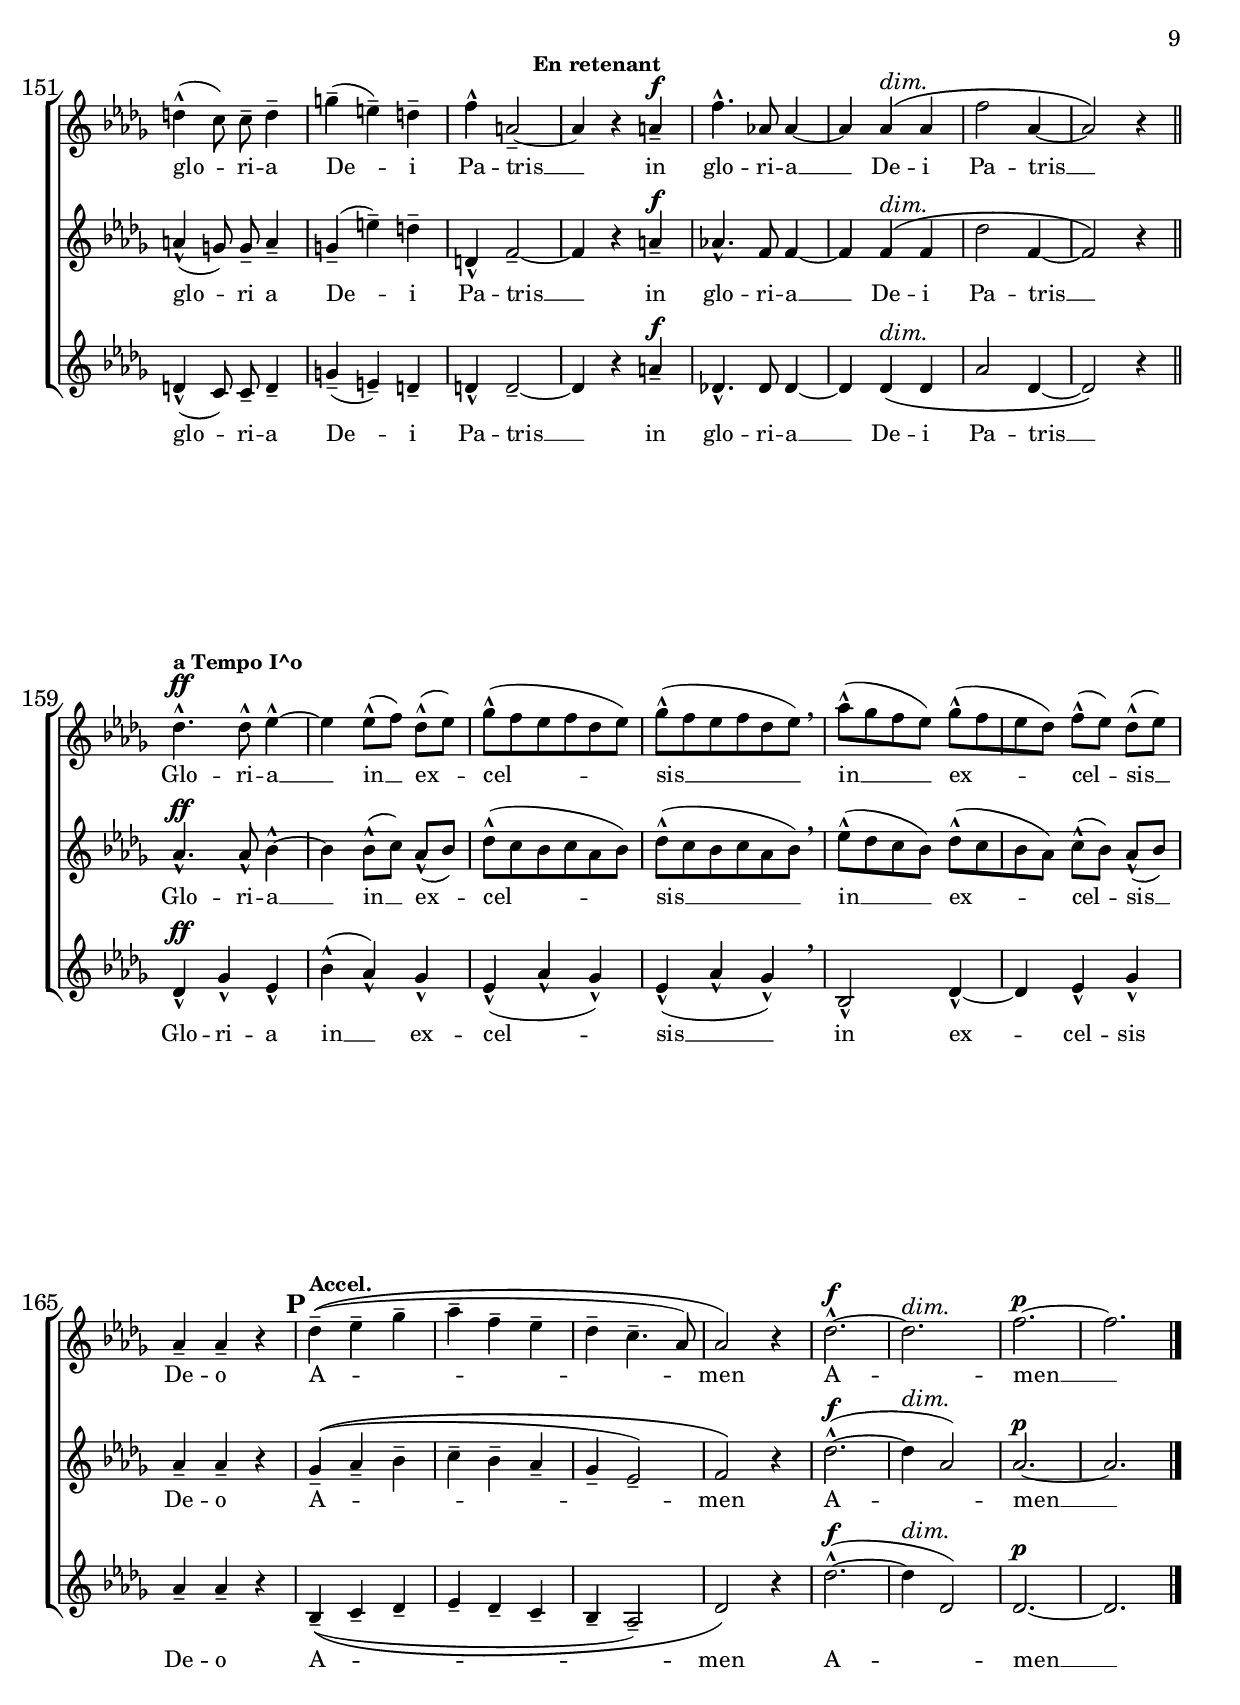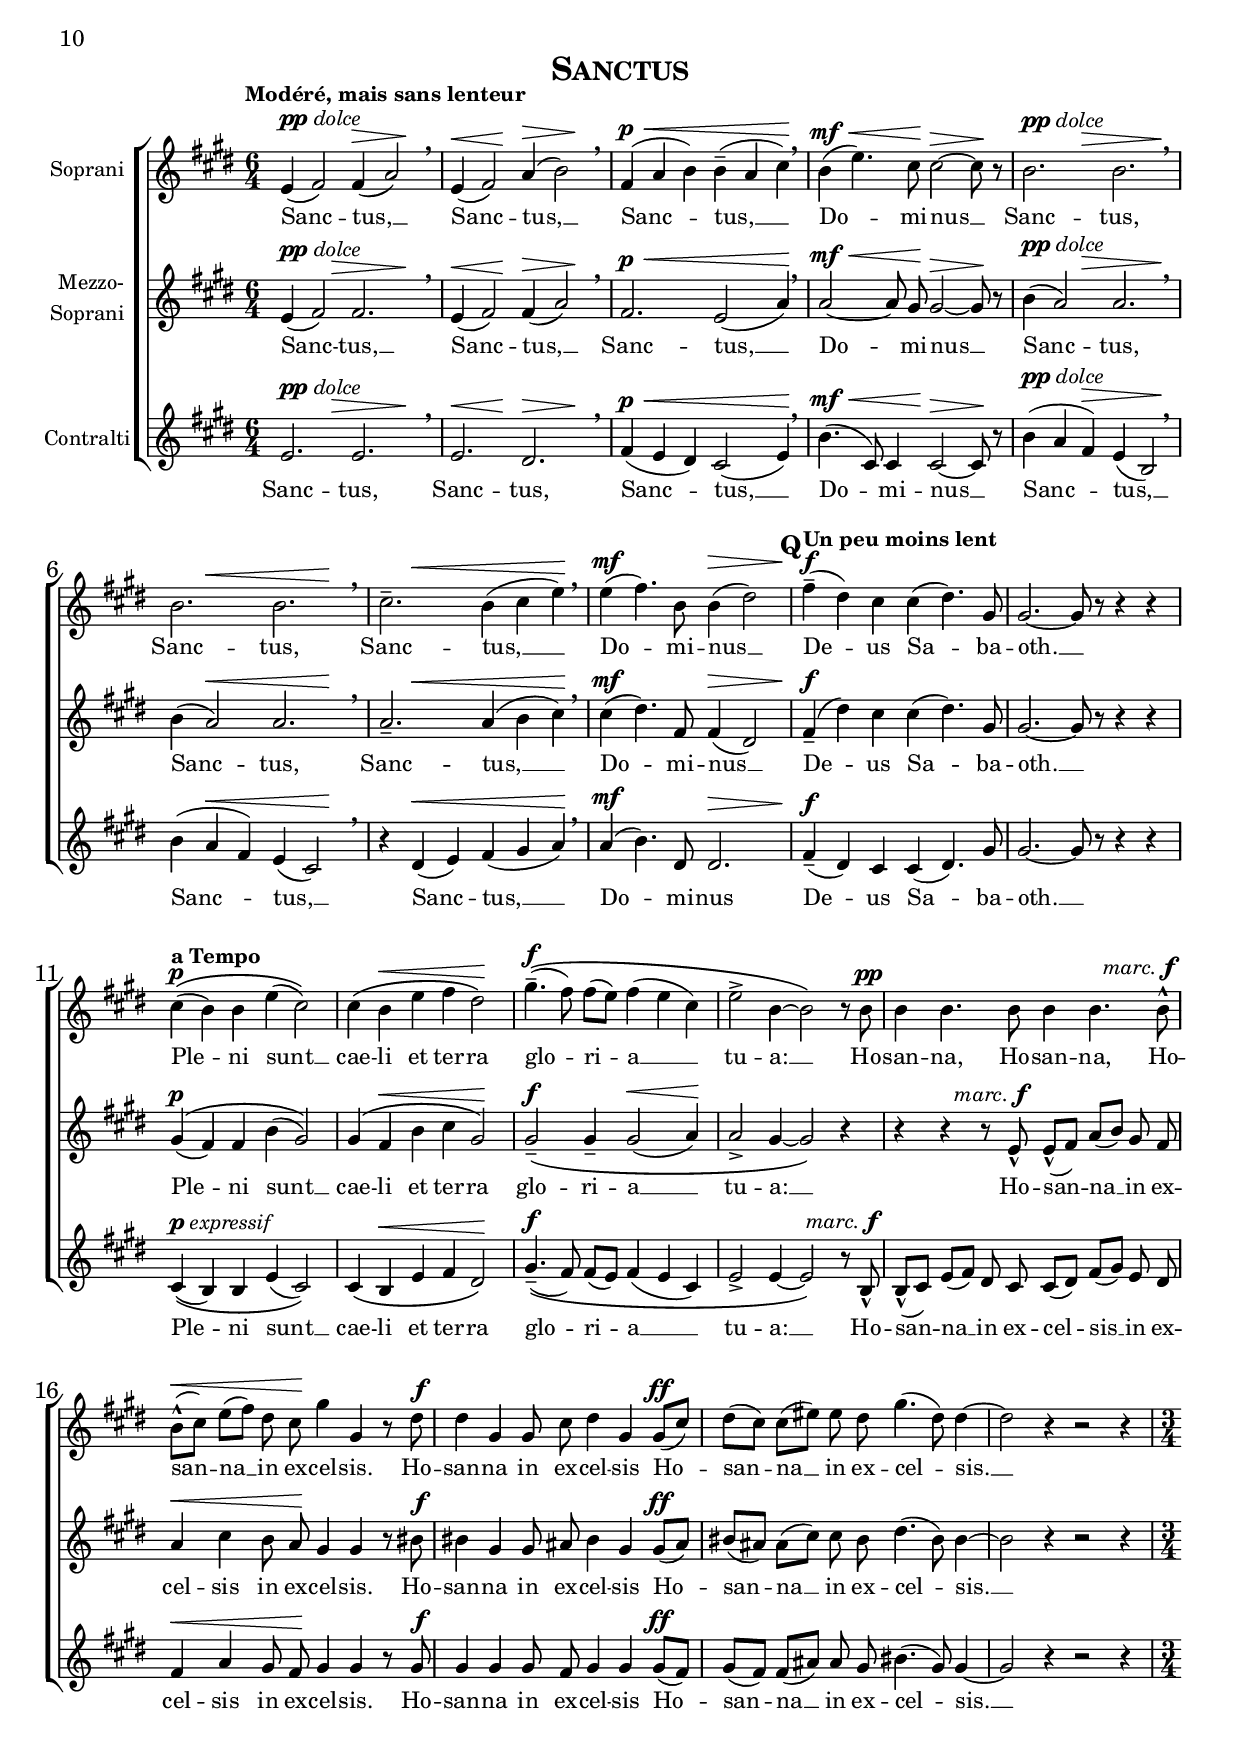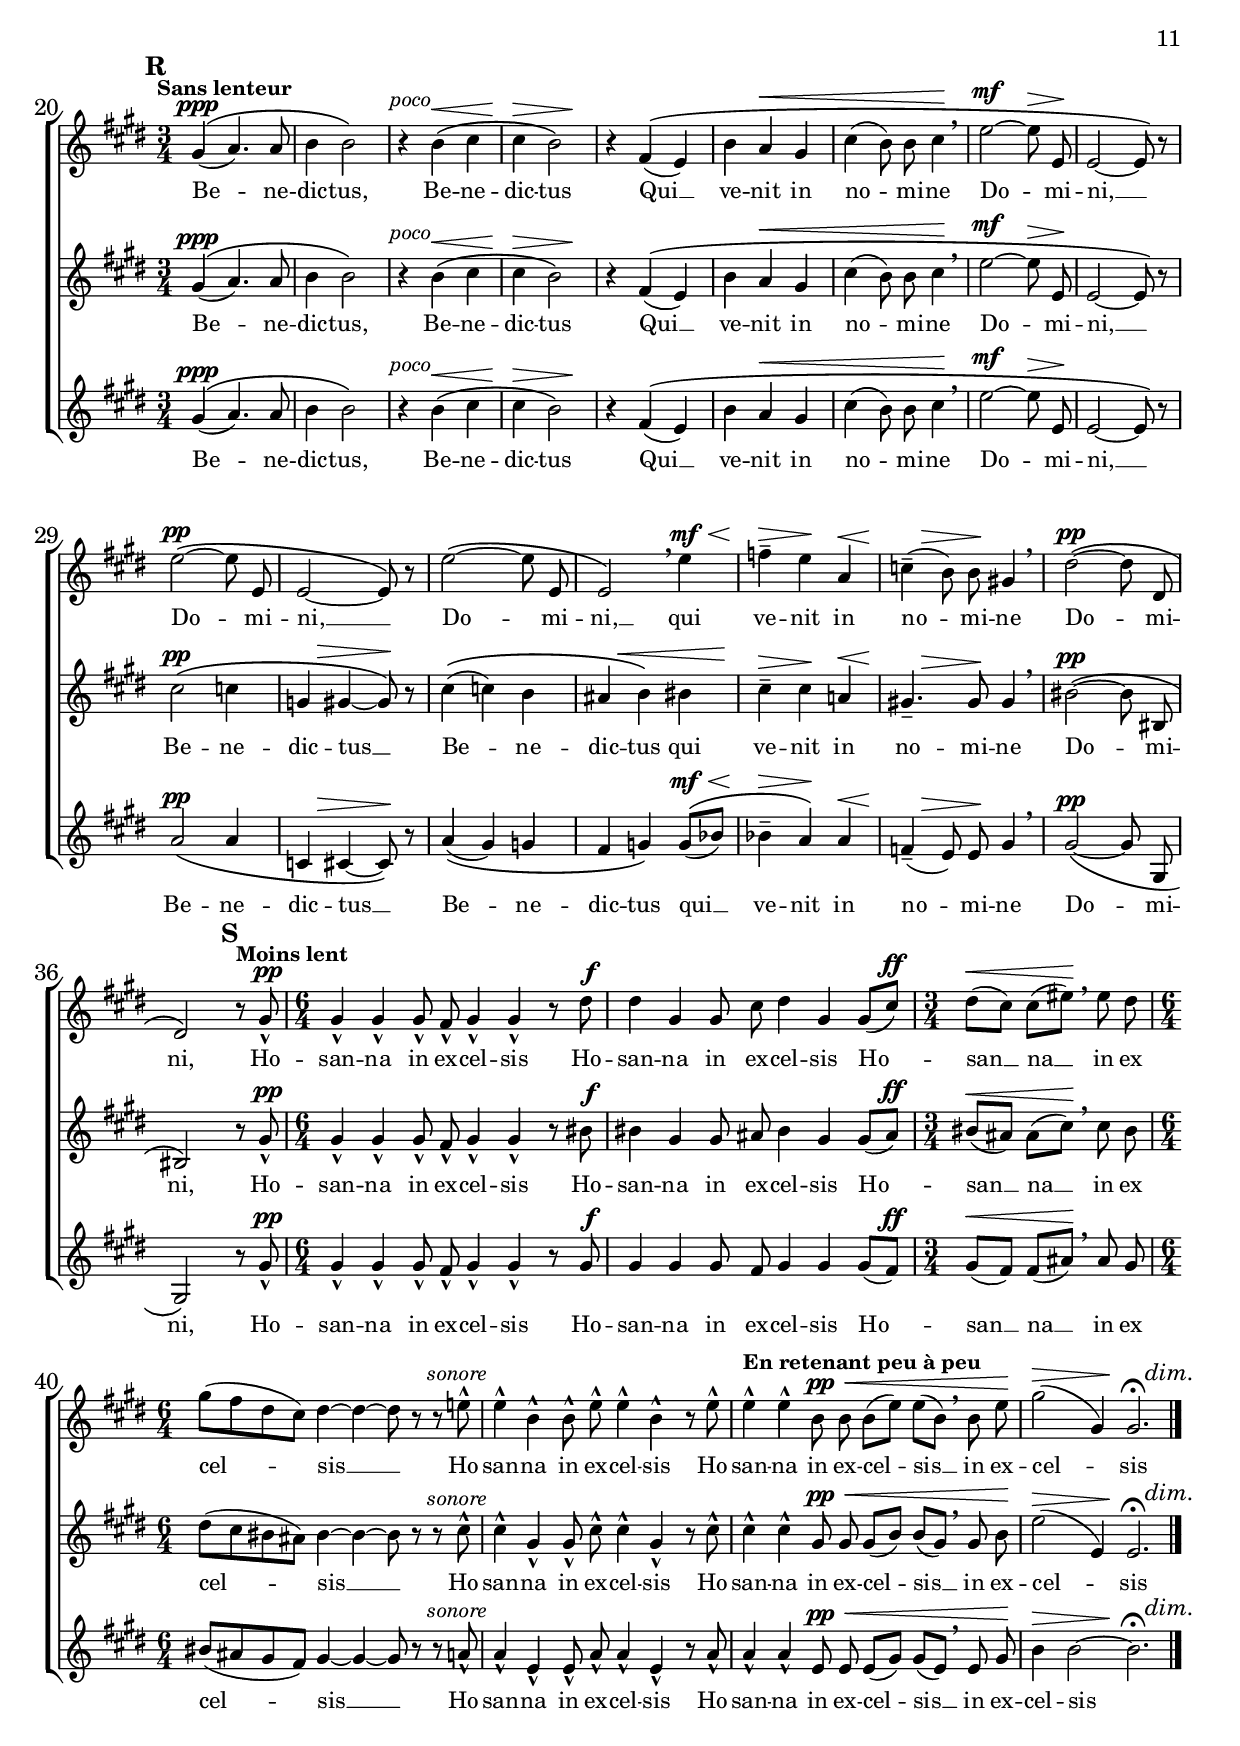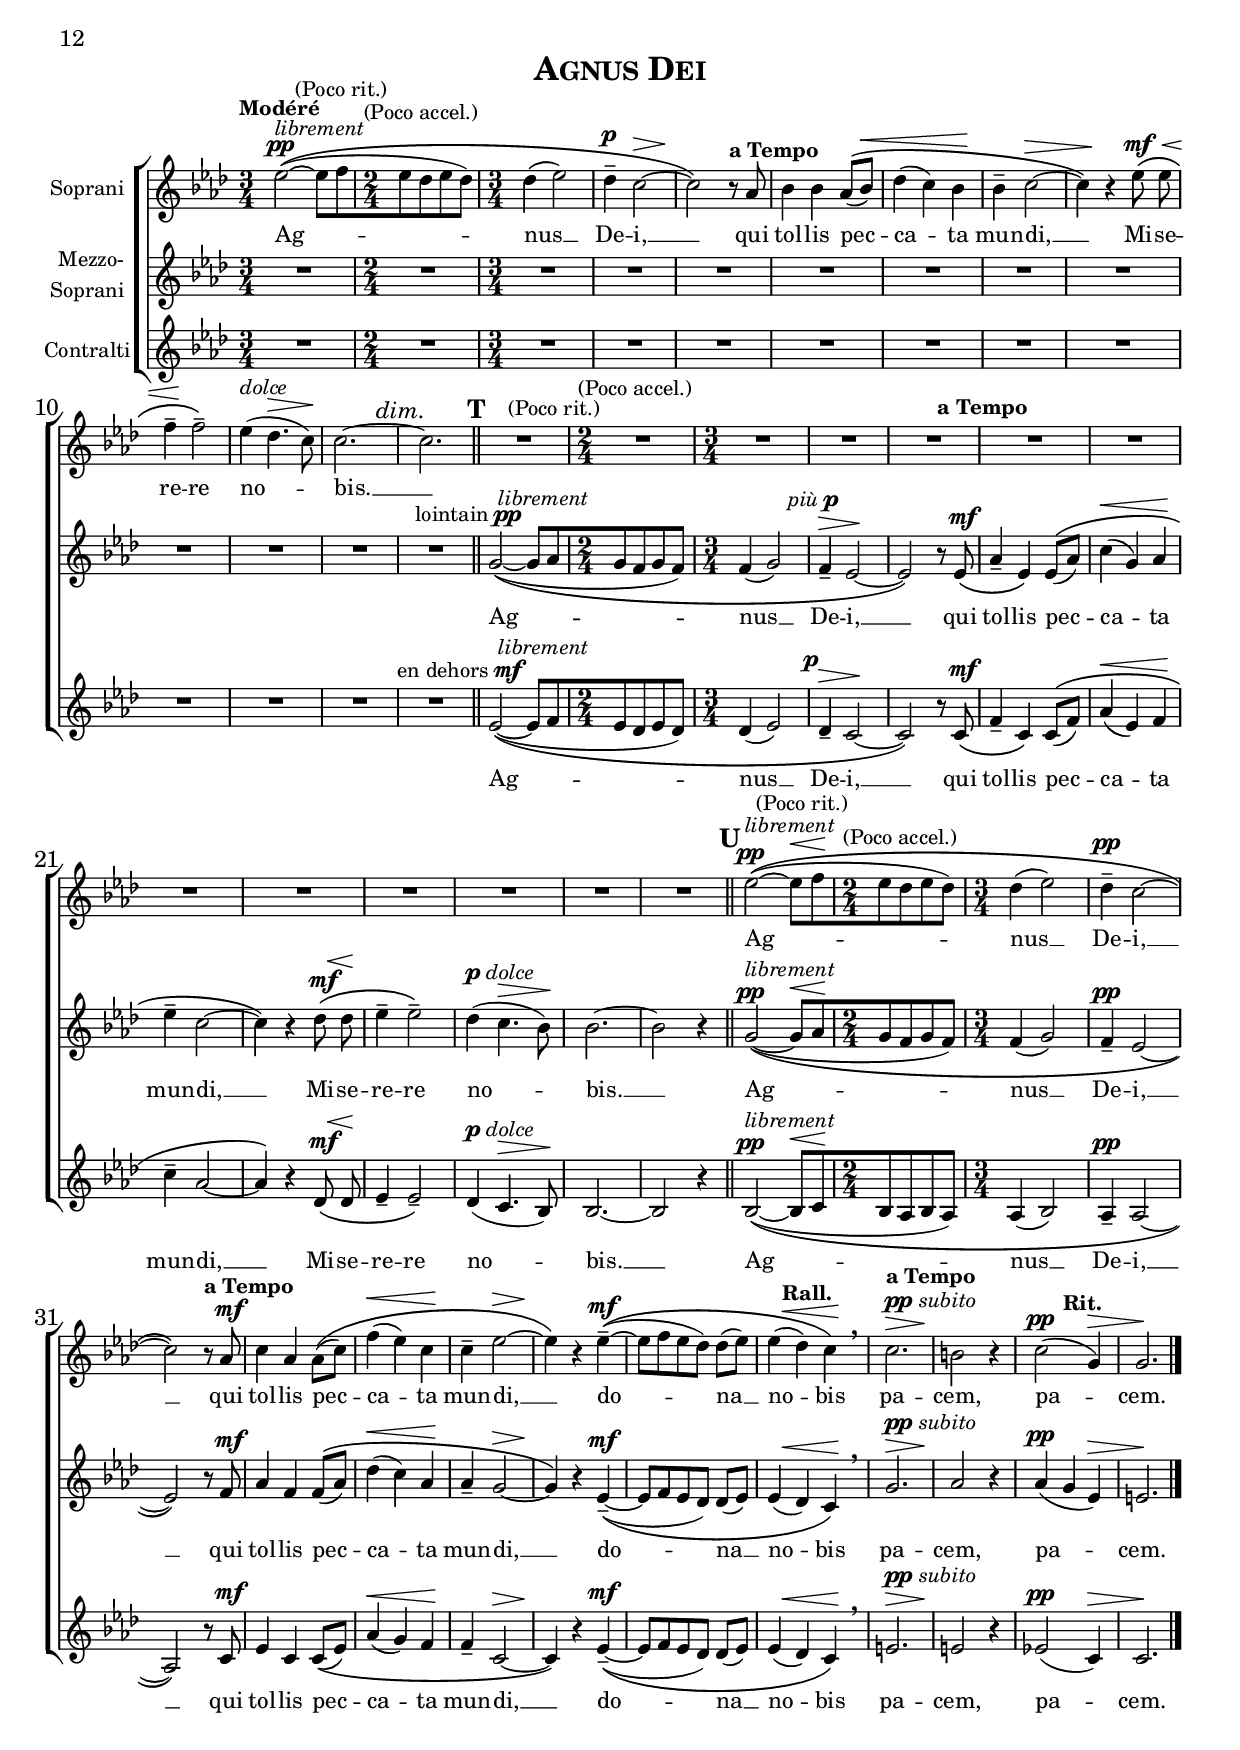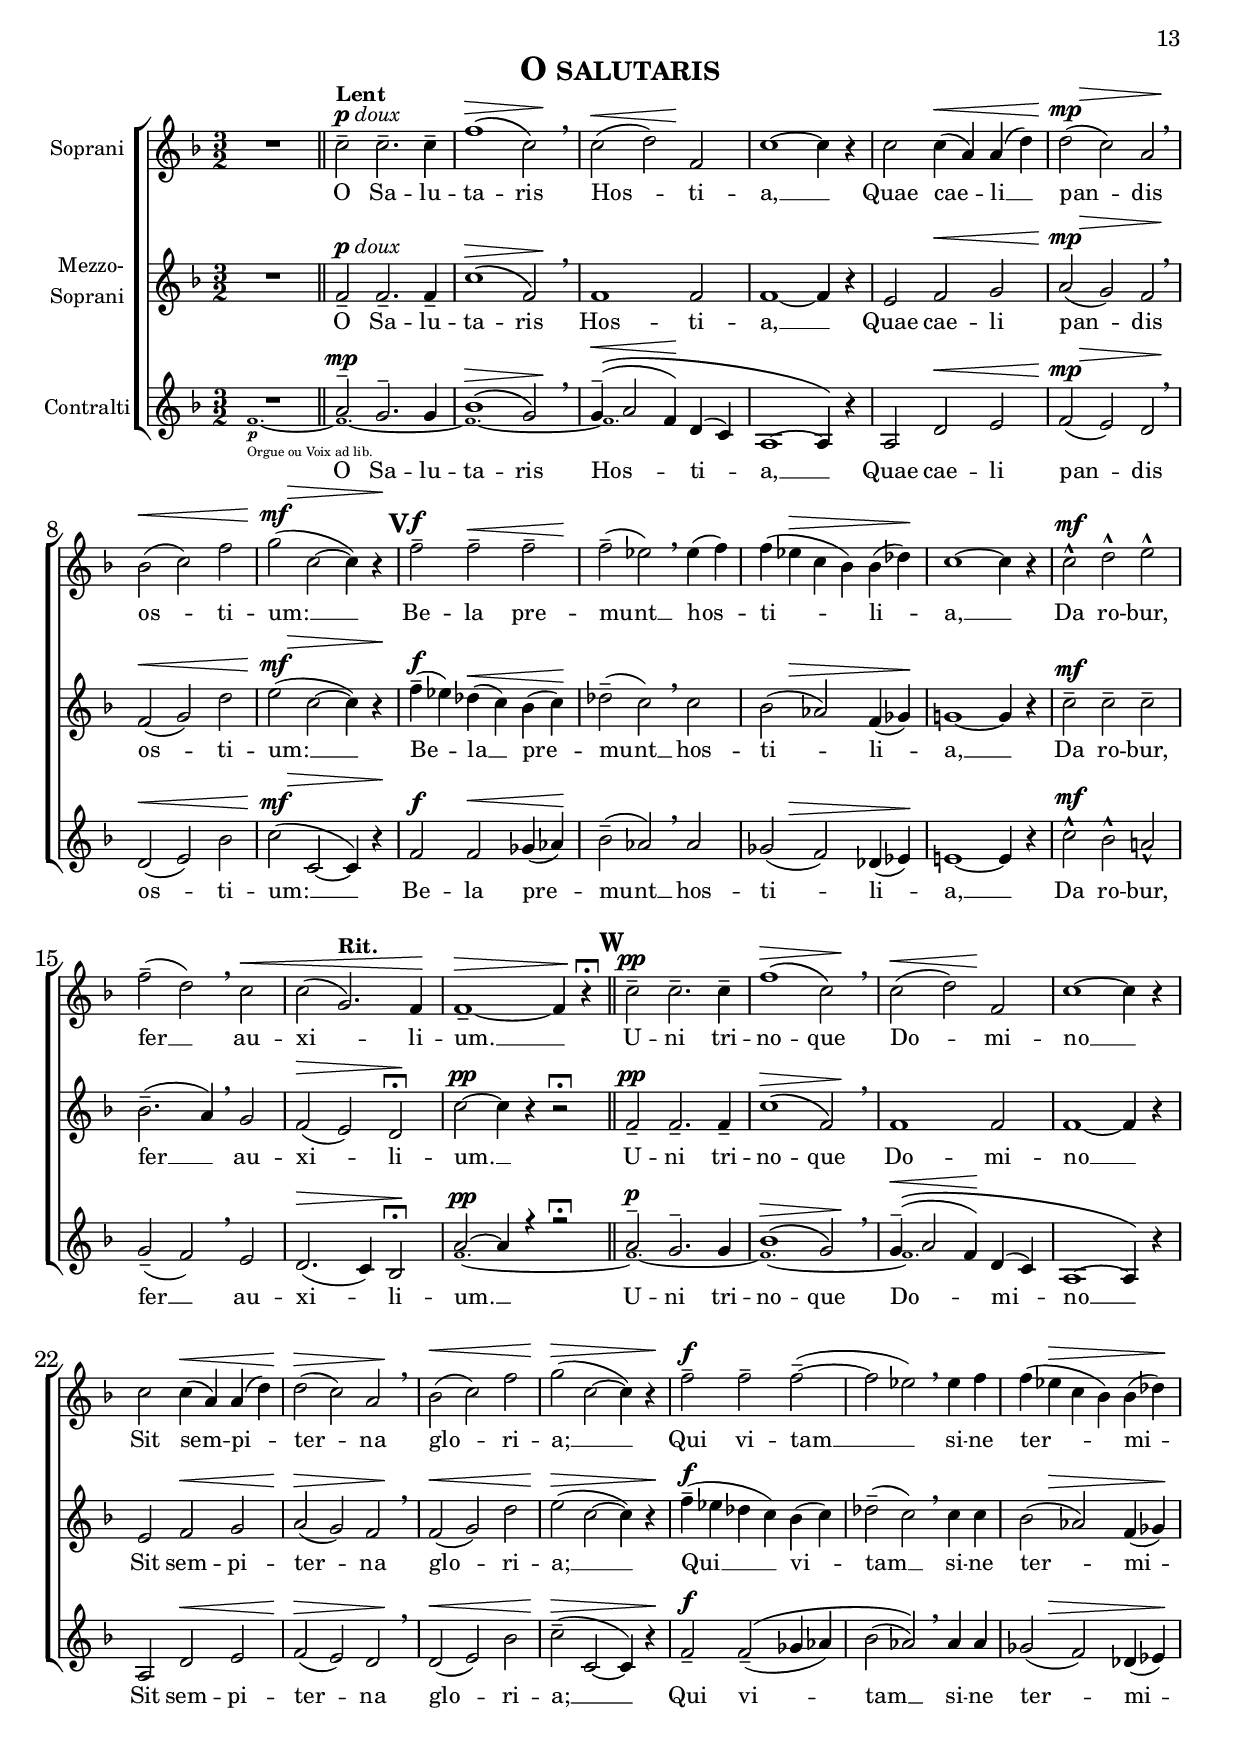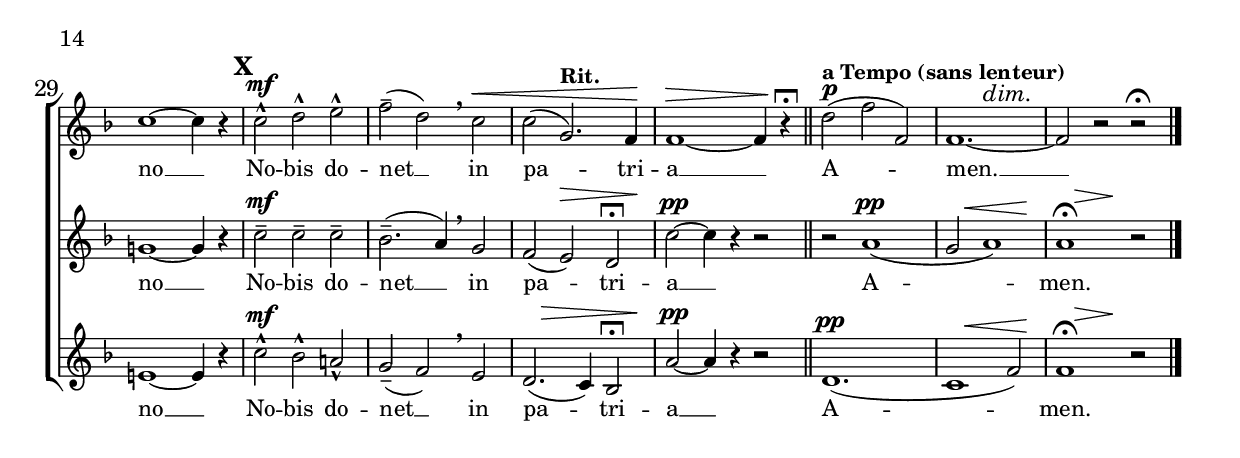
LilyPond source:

\version "2.22.1"

%%%%% TODO: Übersetzungen für französische Begriffe? %%%%%%%
%%%%% TODO: Vorzeichen für Transposition anpassen? Transposition für Stücke unterschiedlich? %%%%%%%

\paper {
  #(set-paper-size "a4")
  scoreTitleMarkup = \markup {
    \fill-line {
      \null
      \fontsize #3 \bold \fromproperty #'header:piece
      \null
    }
  }
}

\layout {
  #(layout-set-staff-size 18) 
  \override Score.BarNumber.font-size = #1
}

chormidi = \with {midiInstrument = "choir aahs"}

global = {
  \dynamicUp
  \autoBeamOff
  \set Score.markFormatter = #format-mark-box-numbers
  \override DynamicTextSpanner.style = #'none
  \numericTimeSignature
}

\version "2.22.1"

Kglobal = {
  \global
  \key es \major
  \time 3/4
}

dKTutti = {
  \Kglobal
  \tempo "Un peu animé" 4=88 s2. | s | s2 \tempo "Rall." s4 | s2. \bar "||"
  \tempo "Lent" 4=60 s | s | s4 \tempo "Moins lent" s2 | s2.*2 |
  s2 s8 \tempo "Rit." s | s2. | \tempo "Un peu animé" 4=88 s2.*3 |
  s2.*2 | \tempo "Rall." s2. | \tempo "Lent" \mark \default s2.*2 |
  
  s2. | \tempo "Moins lent" s2.*3 | s2 \tempo "Rit." s4 | s2. |
  \tempo "Lent" s2.*2 | \tempo "Moins lent" s2.*2 | \tempo "Lent" \mark \default s2.*2 | s2 \tempo "Moins lent" s4 |
  s2. | s4 \tempo "Rit." s2 | \tempo "Lent" s2.*2 | \tempo "Un peu animé" s2.*2 |
  s2. | s4 \tempo "Rit." s2 | s \tempo "Plus lent" s4 | s2. | s4 \tempo "Rit." s2 | \tempo "Lent" \mark \default s2.*2 |
  
  s4 \tempo "Moins lent" s2 | s2.*4 | \tempo "Un peu animé" s2. |
  s2.*4 | \tempo "Rit." s2. | \tempo "a Tempo Lento" \mark \default s4 s2 | s2. |
  \tempo "Animando" s2. | s2. | s8 s\cresc s2 | s2. | \tempo "Rit." s2. |
  \tempo "Plus modéré" s4\f s2 | s4 s\f s | s2. | s4 s\pp s | s2.*3 \bar "|."
}

nKSopran = \relative c' {
  \Kglobal
  bes2( c4 | es f as | bes2.~ | bes8) r r4 r |
  bes\(( c4.) c8 | es4( f2~ | f4\)) f8([ es g f] | c[ es c bes as bes] | es4. c8 f4~ |
  f) es8\(([ d c bes]) | as4. g8 g4~ | g2.~ | g2.\) | R2. |
  R2.*3 | bes4\(( c4.) c8 es4( f2~ |
  
  f4)\) f\(( g~ | g8[ f c es c bes] | f[ as bes c es c] | f2\)) es8\(([ d] | es[ d c bes]) as4~ | as8 g g2~ |
  g2.~ | g\) | R2.*2 | r4 es'2--~\(( | es4 e) e~ | e4.\) r8 d\(([ e] |
  c[ d a g c b]) | c--([ b a g f]) e | e2.~ | e\) | R2.*2 |
  R2.*5 | bes'4\(( c4.) c8 | es4( f2~ |
  
  f4)\) f8([ es g f] | c[ bes as bes es c] | f2) es8\(([ d] | es[ d c d bes as]) | bes2-- g4 | g2.~ |
  g\) | R2.*4 | bes4.--\(( c8[ es c] | es) es-- es4( f~ |
  f es d | g)\) \breathe es( c | as' g8[ f g f] | es[ d c bes es d] | c2-^~ c8) r |
  es4.---^ c8-- c4--~ | c c---^ des---^~ | des8 des---^ c2---^~ | c8 r f4\( f~ | f c2 | c2.~ | c8\) r r4 r |
}

dKSopran = {
  \Kglobal
  s4^\markup{\dynamic pp \italic laintain} s2 | s2. | s2. | s2. |
  s4^\markup{\dynamic f \italic {très large}} s2 | s2. | s2 s8 s^\markup{\italic souple} | s2. | s |
  s2. | s2 s8 s\> | s2 s8 s\! | s2.*2 |
  s2.*3 | s4\f s2 | s2. |
  
  s4. s8\< s4 | s8\! s4. s4 | s s\> s | s\! s2 | s2.*2 |
  s2.*4 | s4 s\mf s\> | s s\! s | s2 s4\pp |
  s2.*6 |
  s2.*5 | s4^\markup{\dynamic p \italic dolce} s2 | s2. |
  
  s2.*2 | s2 s4^\markup{\dynamic pp Sans lenteur} | s2. | s4^\markup{(Sans ralentir)} s2 | s2. |
  s2.*5 | s8\f^\markup{"cependant moins large qu'au début"} s\< s2 | s4\! s2 |
  s2.*5 |
  s2.*7 |
}

tKSopran = \lyricmode {
  A __
  Ky -- ri -- e __ (e) __
  e -- le -- i -- son. __
  Ky -- ri -- e __
  
  (e) __ e -- le -- i -- son __
  Chris -- te __ e --
  le -- i -- son __
  Ky -- ri -- e __
  
  (e) __ e -- le -- i -- son. __
  Ky -- ri -- e __
  (e) __
  Ky -- ri -- e __ e -- le -- i -- son __ e -- le -- i -- son. __
}

nKMezzo = \relative c' {
  \Kglobal
  R2. | R2. | bes4( c2 | es4 f as |
  bes2.~ | bes4) r r | R2.*3 |
  R2.*2 | r4 bes4. bes8 | bes4( d2~ | d) r4 |
  d4\(( f c | d bes c | g) as4. bes8 | bes2.~ | bes4\) r r |
  
  R2.*6 |
  ces2.--\(( | bes4) bes2~ | bes4\) es\(( c | es) c g | g2.~-^ | g\) | R2. |
  R2.*2 | r4 g2\(( | as4) as2~ | as8\) r des4( as | ces as ces |
  es ces des | as ces2~ | ces8) r r4 as--~\(( | as ces-- des--) | es,--( f) as | bes2.~ | bes4\) r r |
  
  R2.*5 | r4 bes4.-^ b8-^ |
  b4-^( d2~ | d) r4 | d--\(( f c | d bes c | g) as4. bes8 | bes2~ bes8\) r | R2. |
  f8--([ as bes as bes]) bes-- | bes4--( c) \breathe es,4\(( | es'8[ d bes as c bes] | as4) g bes | a2-^~ a8\) r |
  as4.---^ a8-- a4--~ | a a---^ as---^~ | as8 as---^ a2---^~ | a8 r as4\( as~ | as a2 | a2.~ | a8\) r r4 r | 
}

dKMezzo = {
  \Kglobal
  s2.*2 | s4\p s2 | s8 s\< s2 |
  s8\! s\> s4 s8 s\! | s2.*4 |
  s2.*2 | s4 s\p s | s2.*2 |
  s4\pp s2 | s2. | s8 s\< s4 s8 s16 s\! | s8 s\> s4 s8 s16 s\! | s2. |
  
  s2.*6 |
  s4\pp s4\< s\> | s2.\! | s4 s^\markup{\dynamic mp \italic {très soutenu}} s8 s\< | s2 s4\! | s\mf s2 | s4 s2\> | s2.\! |
  s2.*2 | s4 s8^\markup{\dynamic p \italic dolce} s\< s4 | s4\> s2\! | s4 s^\markup{\dynamic p \italic {très expressif}} s8 s\< | s2. |
  s2 s4\> | s2 s4\! | s2 s4\mf | s2. | s4 s2\> | s4\p s2 | s2. |
  
  s2.*5 | s4 s\f s |
  s2.*2 | s2 s8 s\dim | s2. | s4\> s2 | s4\! s2 | s2. |
  s8\f s\< s4 s8 s\! | s2.*4 |
  s2.*7 |
}

tKMezzo = \lyricmode {
  A __
  %
  Ky -- ri -- e __
  e -- le -- i -- son __
  
  %
  Chris -- te __ e -- le -- i -- son __
  Chris -- te __ (e) __
  e -- le -- i -- son __
  
  Ky -- ri --
  e __ e -- le -- i -- son __
  Ky -- ri -- e __ (e) __ Ky -- ri -- e __
  Ky -- ri -- e __ e -- le -- i -- son __ e -- le -- i -- son. __
}

nKAlt = \relative c' {
  \Kglobal
  bes2.~ | bes~ | bes~ | bes~ |
  bes~ | bes4 r r | R2.*3 |
  R2.*2 | r4 d4. d8 | d4( bes'2~ | bes) r4 |
  d4\(( c bes | g as g | f) es4. bes8 | bes2.~ | bes4\) r r |
  
  R2.*6 |
  fes'2.--\(( | es4) es2~ | es4\) bes'\(( g! | f!) g c, | c2.-^~ | c\) | R2. |
  R2.*2 | r4 c2\(( | des4) des2~ | des8\) r fes4( ges | des es fes |
  f g!-- as | ges f e~ | e8) r r4 r | as--\(( ges-- f!--) | es--( des) ces | bes2.~ | bes4\) r r |
  
  R2.*5 | r4 d4.-^ d8-^ |
  d4-^( b'2~ | b) r4 | b--\(( a as | g as g | f) es4. bes8 | bes2~ bes8\) r | R2. |
  R2. | d8--([ es g es g]) g | c,4( d) es( | f g2) \breathe | f2-^~ f8 r |
  c4.---^ f8-- f4--~ | f f---^ f---^~ | f8 f---^ f2---^~ | f8 r des4\( des~ | des f2 | f2.~ | f8\) r r4 r |
}

dKAlt = {
  \Kglobal
  s4\p s2 | s2.*3 |
  s2.*5 |
  s2.*2 | s4 s\p s | s2.*2 |
  s4\pp s2 | s2. | s8 s\< s4 s8 s16 s\! | s8 s\> s4 s8 s16 s\! | s2. |
  
  s2.*6 |
  s4\pp s4\< s\> | s2.\! | s4 s\mp s8 s\< | s2 s4\! | s\mf s2 | s4 s2\> | s2.\! |
  s2.*2 | s4 s8^\markup{\dynamic p \italic dolce} s\< s4 | s4\> s2\! | s4 s^\markup{\dynamic p \italic {très expressif}} s8 s\< | s2. |
  s2 s4\> | s2 s4\! | s2. | s4\mf s2 | s4 s2\> | s4\p s2 | s2. |
  
  s2.*5 | s4 s\f s |
  s2.*2 | s2 s8 s\dim | s2. | s4\> s2 | s4\! s2 | s2. |
  s2. | s8\f s\< s4. s8\! | s2.*3 |
  s2.*7 |
}

tKAlt = \lyricmode {
  A __
  %
  Ky -- ri -- e __
  e -- le -- i -- son __
  
  %
  Chris -- te __ e -- le -- i -- son __
  Chris -- te __ (e) __
  e -- le -- i -- son __
  
  Ky -- ri -- 
  e __ e -- le -- i -- son __
  Ky -- ri -- e __ (e) __ (e) __
  Ky -- ri -- e e -- le -- i -- son __ e -- le -- i -- son. __
}


sKSopran = 
  \new Staff  = "zKSopran"
    \with {
      instrumentName = "Soprani"
      \chormidi
      \consists "Merge_rests_engraver"
    } 
    <<
      \dKTutti
      \dKSopran
      { 
        \new Voice = "vKSopran" {\nKSopran}
      }

      \new Lyrics \lyricsto "vKSopran" {\tKSopran}
    >>
    
sKMezzo = 
  \new Staff  = "zKMezzo"
    \with {
      instrumentName = \markup{\right-column{"Mezzo-" "Soprani"}}
      \chormidi
      \consists "Merge_rests_engraver"
    } 
    <<
      \dKTutti
      \dKMezzo
      { 
        \new Voice = "vKMezzo" {\nKMezzo}
      }
      \new Lyrics \lyricsto "vKMezzo" {\tKMezzo}
    >>

sKAlt = 
  \new Staff  = "zKAlt"
    \with {
      instrumentName = "Contralti"
      \chormidi
      \consists "Merge_rests_engraver"
    } 
    <<
      \dKTutti
      \dKAlt
      { 
        \new Voice = "vKAlt" {\nKAlt}
      }
      \new Lyrics \lyricsto "vKAlt" {\tKAlt}
    >>

\version "2.22.1"

Gglobal = {
  \global
  \key des \major
  \time 3/4
}

tLaudamus = \lyricmode {
  Lau -- da -- \tag #'s  \tag #'m { mus } \tag #'a { mus __ } te __ Be -- ne -- di -- ci -- \tag #'s  \tag #'m { mus } \tag #'a { mus __ }
  te __ A -- do -- ra -- \tag #'s  \tag #'m { mus } \tag #'a { mus __ } te __
  Glo -- ri -- fi -- ca -- mus __ te __
}

tGratias = \lyricmode {
  Gra -- ti -- as a -- gi -- mus ti -- bi __ prop -- ter ma -- gnam
  glo -- ri -- am tu -- am __ Do -- mi -- ne De -- us,
  \tag #'s { Rex } \tag #'m \tag #'a { Rex __ } cae -- les -- tis De -- us Pa -- ter om -- ni -- po -- tens __
}

tEtInTerra = \lyricmode {
  Et in ter -- ra __ Pax __
  ho -- mi -- ni -- bus __
}


dGTutti = {
  \Gglobal
  \tempo "Très animé et bien rythmé" s2.*4 |
  s2.*5 |
  s2.*3 | \mark #5 s2.*2 |
  s2.*6 |
  
  s4\ff s2 | s2.*3 \breathe | s2. |
  s2.*2 | s4\ff s2 | s2.*2 \breathe |
  s2 s4\< | s2. | s8\! s8 s2 \bar "||" \tempo "Un peu plus lent" \mark \default s4^\markup{\italic {très doux}} s8\p s\< s4 | s8\! s\> s4 s8 s\! | s2. | s4^\markup{\dynamic p \italic dolce} s2 |
  s2.*5| s4 s2\> | s2. |
  
  s4\! s2\pp | s2.*5 |
  s2.*3 \bar "||"  \tempo "a Tempo" \mark \default s4\ff s2 | s2. |
  s2.*2 \breathe | s2.*2 |
  s2.*5 | s8 \tempo "Poco rit." s4. s4 |
  
  s4\pp s2 | \tempo "En retenant toujours" s2.*2 \breathe | s8 s\> s2 | s4\! s2 \bar "||"
  \mark \default \tempo "Plus lent" s2.*5 |
  s2.*4 |
  s2.*4 |
  
  \mark \default \tempo "Moins lent" s8\mf s\> s4 s8 s\! | s s\> s4 s8 s\! | s8 s\> s4 s8 s\! | s4 s\pp s^\markup{\italic {cresc. molto}} | s2. |
  s2. | s4\f s2 | s2. | s4. s\cresc | s2. |
  s16 s\< s8 s4 s8 s\! | s s\> s2 | s4\f s2 | s2. | s2 s4\< |
  s4 s\! s | \mark \default \tempo "Très modéré" \time 4/2 s\breve | s1 \tempo "Rall." s1 |
  
  \time 4/4 \tempo "Bien moins lent" s1 | s8 \tempo "Poco rit." s4. s2 \breathe | \tempo "Plus lent" s4\pp s2. | s1 |
  \time 4/2 \tempo "Très modéré" s\breve | s1 \tempo "Rall." s | \time 4/4 \tempo "Bien moins lent" s2. s4\pp |
  s2 \tempo "Plus lent" s4 s\mf | s2 \breathe s | \time 3/4 s4 \mark \default \tempo "Bien soutenu" s2 |
  s2.*2 | s4 s2\< | s4\f s2 |
  
  \time 4/4 s2 s8 s\> s4 | s4\! s s8 s\> s4 | \time 3/4 s8\pp \tempo "Rall." s s2 | s4 \tempo "a Tempo" s2 |
  s2.*2 | s4 s\< s | s\f s2 |
  \mark \default  s4\pp s2 | s2.*2 | s2 s4\f |
  \time 4/4 s1*2 | s2 s8 s\> s4 | s4\! s s8 s\> s4 |
  
  s8\pp \tempo "Rall." s s2. | \time 3/4 \tempo "Un peu largement" s2. | s2 s8 s\longfermata | s2. | s2 s8 s\longfermata |
  \mark \default s4\f \tempo "En retenant" s2 | s2. | \tempo "Modéré" s2. | s2 s4^\markup{\italic {cresc. molto}} | s2. |
  s2. | s2\< s8 s\! | s2\> s4\! | s2 s4\pp | s2. |
  s2.*2 | \mark \default \tempo "Moins lent" s8 s\mf s s^\markup{\italic{cresc. molto}} s4 | s2 \breathe s4\f | s2. |
  
  s2. | s2 \tempo "En retenant" s4 | s2 s4\f | s2. | s4 s\dim s | s2. |
  s2. \bar "||" \tempo "a Tempo I^o" s4\ff s2 | s2.*3 \breathe |
  s2.*3 | \mark \default \tempo "Accel." s2.*2 |
  s2.*2 | s4\f s2 | s4\dim s2 | s4\p s2 | s2. \bar "|."
}

gloria_Tutti = { as4-^( ges-^) bes-^ | bes-^ ges-^ as-^ | as-^( ges-^) bes-^ | }



gloria_S = {
  des4.-^ des8-^ es4-^~ | es es8-^([ f]) des-^([ es]) | ges-^([ f es f des es]) | ges-^([ f es f des es]) | as-^([ ges f es]) ges-^([ f |
  es des]) f-^([ es]) des-^([ es]) | as,4-- as-- r |
}



quiTollis_S = {
  r r |
  R2. | r4 r c8--([ bes]) | d([ a]) a c c d | f4-- f,-- r |
}

nGSopran = \relative c'' {
  \Gglobal
  des4.-^ des8-^ es4-^~ | es es8-^([ f]) des-^([ es]) | ges-^([ f es f des es]) | ges-^([ f es f des es]) |
  as-^([ ges f es]) ges-^([ f | es des]) f-^([ es]) des-^([ es]) | bes2-^ bes4~ | bes8 r r4 r | R2. |
  R2.*3 | f4.-^ f8-^ f4-^~ | f r r |
  f4.-^ f8-^ f4-^~ | f r r | f'4.-^ f8-^ f4-^~ | f f8-^([ es]) es-^([ ges]) | ges-^([ f es f]) des-^([ es]) | es4-- es-- r |
  
  \gloria_S 
  es'--( des--) f-- | es-- bes-- as'-- | as--( f--) des-- |
  f2-^f4--~ | f2.~ | f8 r r4 r | r as, as | c2 f,4~ | f2~ f8 r | es'2.~ |
  es4 r es,\( | des'4. c8 c4~ | c\) r c--\((~ | c bes) bes~ | bes as ges! | f2. | f\) |
  
  r4 bes2~ | bes4 r bes\( | des4. bes8 bes4~ | bes2\) f'4--\((~ | f es) es~ | es des ces |
  bes2. | bes\) | R2. | \gloria_S
  %
  es'4--( des--) f-- | f-- des-- es-- | es--( des--) f-- | f--\(( des--) es~-- | es2~ es8\) r |
  
  \relative c'' \gloria_Tutti ges,4-^ as2~-^ | as4~ as8 r r4 |
  r4 r as\( | as4.( bes8) as4 | as2.~ | as4~ as8\) r as\( as | as( des4) bes8 as4 |
  as2.~ | as8\) r as4\( as | as( es') des | as2.~ |
  as4\) r8 as-- des-- es-- | ges2.--~( | ges8[ f]) es([ des]) es4~ | es2~ es8 r |
  
  es4.-- ces8 ces4 | es4.-- as,8 as4 | es'2-- ges,4~ | ges8 r ges4\( ces | bes2 bes4 |
  es4.-- bes8 es4--\) | f-^ f2-^~ | f4 r c--~\( | c4. d8 d4 | c-- c2\) |
  d--\( bes8([ f']) | f4 c2\) | d4-- f2-- | fis4 d a | fis'4. a,8 a4~ |
  a~ a8 r r4 | f!\breve~ | f2 r r1 |
  
  g4-- \repeat unfold 6 {g8-.} | g( a4) a8 a2 | des!2-- des-- | des4-- des2--~des8 r |
  f,\breve~ | f2 r r1 | ces'4--\( \repeat unfold 4 {ces8-.} c c |
  c4 c\) r f--~\( | \tuplet 3/2 {f4 c8} f4\) f--\( a,~ | a\) \quiTollis_S
  %
  
  f'4.-- f8-- f4-- e | e4. d8 c([ bes]) d4 | e8([ d] g2~ | g4) \relative c'' \quiTollis_S
  %
  d4.\( d8 d4 | c8 c c c bes bes | bes4 c2~ | c4\) r g8([ bes]) |
  c4 8 g bes4 g8 c | d4-- d~ d8 r r4 | f4.-- f8-- f4-- e | e4. d8 c([ bes]) d4 |
  
  e8([ d] g2~ g8) r | r4 r bes,8.-- d16 | d2--~ d8 r | r4 r c8.-- c16 | ges'!2--~ ges8 r |
  f,2.-^~ | f2. | f4\( bes g | c g2\) | g4\( c a |
  d8. c16 c2\) | a4 d8([ c]) c d | f4. a,8 a4~ | a8 r r4 des!4--~ | des des2-- |
  des4-- des2--~ | cis4~ cis8 r r4 | r8 a-- d([ a]) a([ c]) | c d d([ c]) a([ d]) | d4-^( c8) c-- d4-- |
  
  g4--( e --) d-- | f-^ a,2--~ | a4 r a-- | f'4.-^ as,8 as4~ | as as\( as | f'2 as,4~ |
  as2\) r4 | \gloria_S
  des4--\(( es-- ges-- | as-- f-- es-- |
  des-- c4.-- as8) | as2\) r4 | des2.-^~ | des2. | f2.~ | f2. |
}

dGSopran = {
  \Gglobal
  s4\f s2 | s2.*3 \breathe |
  s2.*5 |
  s2.*3 | s4\f s2 | s2. |
  s2.*2 | s4\f s2 | s2.*3 |
  
  s2.*5 |
  s2.*5 |
  s2.*7 |
  s2.*3 | s4\< s4. s8\! | s2.*3 |
  
  s2.*6 |
  s2.*5 |
  s2.*4 |
  s2.*6 |
  
  s2.*5 |
  s4^\markup{avec ferveur} s s^\markup{\dynamic pp \italic dolce} | s2.*3 | s4^\markup{\italic dolce} s2 |
  s2. | s4 s\mp s\cresc | s2.*2 |
  s4. s8\f\< s4 | s\! s2 | s2.*2 |
  
  s2.*5 |
  s2.*2 | s2 s4\p | s2.*2 |
  s2.*5 |
  s2. | s4\p s2. s1 | s\breve |
  
  s4\pp s\< s2 | s4. s8\! s2 | s1*2 |
  s\breve\pp | s | s8\pp s\< s2 s4\! |
  s1*2 | s2. |
  s2. | s2 s4\mf | s4\cresc s2 | s2. |
  
  s4\p\< s s\! s \breathe | s4\< s s\! s | s2.*2 |
  s2. | s2 s4\mf | s2.*2 |
  s2.*4 |
  s1*2 | s4\p\< s s\! s \breathe |  s4\< s s\! s |
  
  s1 | s4 s s\f | s2. | s2 s4\f | s2. |
  s4 s\> s| s4. s8\! s4 | s4^\markup{\dynamic p \italic {bien chanté}} s2 | s2.*2 |
  s2.*5 |
  s2.*5 |
  
  s2.*6 |
  s2.*5 |
  s2.*5 |
  s2.*6 |
}



tGSopran = \lyricmode {
  Glo -- ri -- a __ in __ ex -- cel -- sis __
  in __ ex -- cel -- sis __ De -- o __
  Glo -- ri -- a __
  Glo -- ri -- a __ Glo -- ri -- a __ in __ ex -- cel -- sis __ De -- o
  
  Glo -- ri -- a __ in __ ex -- cel -- sis __ in __ ex --
  cel -- sis __ De -- o Glo -- ri -- a in ex -- cel -- sis
  De -- o __ \tEtInTerra
  bo -- nae __ vo -- lun -- ta -- tis
  
  Pax __ ho -- mi -- ni -- bus __ bo -- nae __ vo -- lun --
  ta -- tis. Glo -- ri -- a __ in __ ex -- 
  cel -- sis __ in __ ex -- sel -- sis __
  De -- o Glo -- ri -- a in ex -- cel -- sis De -- o __
  
  Glo -- ri -- a in ex -- cel -- sis De -- o __
  \keepWithTag #'s \tLaudamus
  %
  %
  
  \keepWithTag #'s \tGratias
  %
  %
  o __
  
  Do -- mi -- ne Fi -- li u -- ni -- ge -- ni -- te, Je -- su Chris -- te __
  o __ Do -- mi -- ne De -- us, A -- gnus
  De -- i Fi -- li -- us Pa -- tris __
  Qui __ tol -- lis pec -- ca -- ta mun -- di,
  
  mi -- se -- re -- re mi -- se -- re -- re a __
  Qui __ tol -- lis pec -- ca -- ta mun -- di,
  sus -- ci -- pe de -- pre -- ca -- ti -- o -- nem nos -- tram __ Qui __
  se -- des ad dex -- te -- ram Pa -- tris __ mi -- se -- re -- re mi -- se -- re -- re
  
  a __ Quo -- ni -- am __ Quo -- ni -- am __
  Tu __ Tu so -- lus sanc -- tus Tu so -- lus
  Do -- mi -- nus Tu so -- lus Al -- tis -- si -- mus __ Je -- su
  Chris -- te __ Cum Sanc -- to __ Spi -- ri -- tu __ in __ glo -- ri -- a
  
  De -- i Pa -- tris __ in glo -- ri -- a __ De -- i Pa -- tris __
  Glo -- ri -- a __ in __ ex -- cel -- sis __
  in __ ex -- cel -- sis __ De -- o A --
  men A -- men __
}


gloria_M = {
  as4.-^ as8-^ bes4-^~ | bes bes8-^([ c]) as-^([ bes]) | des-^([ c bes c as bes]) | des-^([ c bes c as bes]) | es-^([ des c bes]) des-^([ c |
  bes as]) c-^([ bes]) as-^([ bes]) | as4-- as-- r |
}

quiTollis_M = {
  r r |
  r r a'8--([ g]) | bes([ g]) g([ f]) bes([ g]) | bes([ f]) f g a bes | d4-- d,-- r |
}

nGMezzo = \relative c'' {
  \Gglobal
  R2.*4 |
  R2.*2 | bes4.-^ bes8-^ bes4-^~ | bes bes8-^([ c]) as-^([ bes]) | es-^([ des bes c as bes]) |
  es-^([ des bes c as bes]) | f'-^([ es c bes]) es-^([ des | c bes]) des-^([ c]) as-^([ bes]) | f2 f4~ | f r r |
  c'4.-^ c8-^ c4-^~ | c es8-^([ des]) des-^([ bes]) | c2-^ c4~ | c c bes | bes( des) bes | c-- c-- r |
  
  \gloria_M c--( bes--) des-- | as-- ges-- f'-- | f--( des--) bes-- |
  des2-^ des4--~ | des2.~ | des8 r r4 r | r as as | as2-- f4~ | f2~ f8 r | bes2.~ |
  bes4 r es,\( | as4. as8 as4~ | as\) r r | c,2( des4~ | des es2~ | es4 f2~ | f2.) |
  
  r4 g2~ | g4 r ges\( | ges4. f8 f4~ | f2\) r4 | f2. | f |
  f4( ges) es | es\( f2\) | R2. | \gloria_M
  %
  c4--( bes--) des-- | des-- bes-- c-- | c--( bes--) des-- | des--\(( bes--) c~-- | c2~ c8\) r |
  
  \gloria_Tutti ges4-^ ges2~-^ | ges4~ ges8 r r4 |
  r4 r ges\( | ges2 ges4 | ges2.~ | ges4~ ges8\) r ges\( ges | ges4. ges8 ges4 |
  ges2.~ | ges8\) r ges4\( ges | ges( bes) ges | ges2.~ |
  ges4\) r8 ges-- as-- bes-- | des2.--~( | des8[ c]) c([ bes]) c4~ | c2~ c8 r |
  
  ces4--\( as ges!\) | ces--\( ges f\) | ces'2-- es,4~ | es8 r es4\( f | ges( as) bes |
  c! bes c\) | a-^ a2-^~ | a4 r r | c\( bes a | g( f) e\) |
  d'8\(([ c bes a]) g([ f]) | d'4 g,2\) | a4-- a2-- | a4 fis fis | d'4. fis,8 fis4~ |
  fis~ fis8 r r4 | f1\( f2 f | f f f4-- f-- f2--~ |
  
  f2\) f | f1 | des2-- des-- | des4-- des2--~ des8 r |
  f\breve~ | f1~ f2 r | as4--\( \repeat unfold 4 {as8-.} a a |
  a4 a\) r d--~\( | \tuplet 3/2 {d4 c8} d4\) d--\( d,~ | d\) \quiTollis_M
  %
  
  d'4.-- d8 d4-- c | c4.-- bes8 a([ g]) bes4 | e,8\(([ d]) g2~ | g4\) \relative c' \quiTollis_M
  %
  d'4\(( c8) c bes4 | bes8 a a g g f | f4 c2~ | c4\) r g'8([ bes]) |
  c4 c8 g bes4 g8 c | d4-- d~ d8 r r4 | d4.-- d8-- d4-- c | c4. bes8 a([ g]) bes4 |
  
  e,8\(([ d]) g2~ g8\) r | r4 e8. bes'16 bes4~ | bes2~ bes8 r | r4 es,8. es16 c'4~ | c2~ c8 r |
  f,4.-^( es8) f4~( | f8[ es]) f([ es f es]) | f2.~ | f | f4\( g f |
  g8. a16 a2\) | f4 a8([ g]) g a | a4. f8 f4~ | f8 r r4 des4--~ | des des2-- |
  des4-- des2--~ | cis4~ cis8 r r4 | r8 a'8-- g([ f]) f([ g]) | g a a([ g]) a([ d,]) | a'4-^( g8) g-- a4-- |
  
  g--( e'--) d-- | d,-^ f2--~ | f4 r a-- | as4.-^ f8 f4~ | f f\( f | des'2 f,4~ |
  f2\) r4 | \gloria_M 
  ges4--\(( as-- bes-- | c-- bes-- as-- |
  ges-- es2--) | f2\) r4 | des'2.-^~( | des4 as2) | as2.~ | as2. | 
}

dGMezzo = {
  \Gglobal
  s2.*4 |
  s2.*2 | s4\f s2 | s2.*2 |
  s2. \breathe | s2.*4 |
  s4\f s2 | s2.*5 |
  
  s2.*5 |
  s2.*5 |
  s2.*7 |
  s2.*7 |
  
  s2.*6 |
  s2.*5 |
  s2.*4 |
  s2.*6 |
  
  s2.*5 |
  s4^\markup{avec ferveur} s s^\markup{\dynamic pp \italic dolce} | s2.*4 |
  s2. | s4 s\mp s\cresc | s2.*2 |
  s4. s8\f\< s4 | s\! s2 | s2.*2 |
  
  s2.*5 |
  s2.*3 | s4\p s2 | s2. |
  s2.*5 |
  s2. | s2^\markup{\dynamic mf \italic dolce} s s4 s\< s2 | s s\! \breathe s1 |
  
  s1*4 |
  s\breve\pp | s | s8\pp s\< s2 s4\! |
  s1*2 | s2. |
  s2 s8\mp s\cresc | s2.*3 |
  
  s4\p\< s s\! s \breathe | s4\< s s\! s | s2.*2 |
  s2 s8\mp s\cresc | s2.*3 |
  s2.*4 |
  s1*2 | s4\p\< s s\! s \breathe |  s4\< s s\! s |
  
  s1 | s4 s\f s | s2. | s4 s2\f | s2. |
  s2 s4\dim | s2. | s4\pp s2 | s2.*2 |
  s2.*5 |
  s2.*5 |
  
  s2.*6 |
  s2.*5 |
  s2.*5 |
  s2.*6 |
}

tGMezzo = \lyricmode {
  %
  Glo -- ri -- a __ in __ ex -- cel -- 
  sis __ in __ ex -- cel -- sis __ De -- o __
  Glo -- ri -- a __ in __ ex -- cel -- sis __ in ex -- cel -- sis De -- o
  
  Glo -- ri -- a __ in __ ex -- cel -- sis __ in __ ex -- 
  cel -- sis __ De -- o Glo -- ri -- a in ex -- cel -- sis
  De -- o __ \tEtInTerra
  a __
  
  Pax __ ho -- mi -- ni -- bus __ bo -- nae
  vo -- lun -- ta -- tis. Glo -- ri -- a __ in __ ex --
  cel -- sis __ in __ ex -- cel -- sis __
  De -- o Glo -- ri -- a in ex -- cel -- sis De -- o __
  
  Glo -- ri -- a in ex -- cel -- sis De -- o __
  \keepWithTag #'m \tLaudamus
  %
  %
  
  \keepWithTag #'m \tGratias
  %
  %
  Do -- mi -- ne Fi -- li u -- ni -- ge --
  
  ni -- te, Je -- su Chris -- te __
  o __ Do -- mi -- ne De -- us, A -- gnus
  De -- i Fi -- li -- us Pa -- tris __
  Qui __ tol -- lis __ qui __ tol -- lis pec -- ca -- ta mun -- di,
  
  mi -- se -- re -- re mi -- se -- re -- re no -- bis __
  Qui __ tol -- lis __ qui __ tol -- lis pec -- ca -- ta mun -- di,
  sus -- ci -- pe de -- pre -- ca -- ti -- o -- nem nos -- tram __ Qui __
  se -- des ad dex -- te -- ram Pa -- tris __ mi -- se -- re -- re mi -- se -- re -- re
  
  no -- bis __ Quo -- ni -- am __ Quo -- ni -- am __
  Tu __ so -- lus __ Tu __ Tu so -- lus
  Do -- mi -- nus Tu so -- lus Al -- tis -- si -- mus __ Je -- su
  Chris -- te __ Cum Sanc -- to __ Spi -- ri -- tu __ in __ glo -- ri a
  
  De -- i Pa -- tris __ in glo -- ri -- a __ De -- i Pa -- tris __
  Glo -- ri -- a __ in __ ex -- cel -- sis __
  in __ ex -- cel -- sis __ De -- o A --
  men A -- men __  
}


gloria_A = {
  des,4-^ ges-^ es-^ | bes'-^( as-^) ges-^ | es-^( as-^ ges-^) | es-^( as-^ ges-^) | bes,2-^ des4~-^ |
  des es-^ ges-^ | as-- as-- r |
}

quiTollis_A = {
  r e8--([ d]) |
  g([ e]) e([ d]) e([ d]) | f([ e]) e([ d]) g([ e]) | f([ d]) d e f g | bes4-- a-- r |
}

nGAlt = \relative c' {
  \Gglobal
  R2.*4 |
  R2.*5 |
  R2.*3 | f4.-^ f8-^ f4-^~ | f bes8-^([ as]) as-^([ f]) |
  f2-^ f4~( | f bes as) | f4.-^ f8-^ f4-^~ | f c' bes | es,( bes') ges | as-- as-- r |
  
  \gloria_A as--( ges--) bes-- | as-- es-- des'-- | des--( des,--) ges-- |
  as2-^ des,4--~ | des2.~ | des8 r r4 r | r as' as | f2-- f4~ | f2~ f8 r | g2.~ |
  g4 r es\( | f4. f8 f4~ | f\) r r | c2. | c | c4( es) des | des es2 |
  
  r4 es2~ | es4 r es\( | es4. des8 des4~ | des2\) f4--\((~ | f es) es~ | es des ces |
  bes2( des4) | des( bes2)\) | R2. | \relative c'' \gloria_A
  %
  as'4--( ges--) bes-- | bes-- ges-- as-- | as--( ges--) bes-- | bes--\(( ges--) as~-- | as2~ as8\) r |
  
  \gloria_Tutti ges4-^ ges2~-^ | ges4~ ges8 r r4 |
  R2. | r4  r bes,4--~\(( | bes8[ f']) f([ es]) es([ des]) | des( es4.~ es8)\) r | r4 r es--~\( |
  es8 f f des des([ es]) | es2~ es8\) r | r4 r bes\( | es8([ bes']) f([ es]) es([ des]) |
  des4( es2)\) | r8 des-- es-- as-- bes4--~( | bes8[ as]) as([ ges]) as4~ | as2~ as8 r |
  
  as4--\( f es\) | as--\( es des\) | as'2-- ces,4~ | ces8 r ces4\( des | es( f) ges |
  as ges as\) | f-^ f2-^~ | f4 r r | a\( g f | e( d) c\) |
  bes'8\(([ a g f]) e([ d]) | bes'4 e,2\) | f4-- d2-- | d4 d d | a'4. d,8 d4~ |
  d~ d8 r r4 | f!\breve~ | f1~ f2 r |
  
  es4-- \repeat unfold 6 {es8-.} | es( d4) d8 d2 | des2-- des-- | des4-- des2--~ des8 r |
  f1 f2 f | f f f4 f f2~ | f f4 f8 f |
  f4 f r a--~\( | \tuplet 3/2 {a4 f8} a4\) a--\( d,~ | d\) \quiTollis_A
  
  r4 a8 a c--([ a]) a4 | r g8-- g-- e4-- d | e8\(([ d]) g2~ | g4\) \quiTollis_A
  %
  d4\(( c8) c bes4 | bes8 a a g g f | f4 c2~ |c4\) r g'8([ bes]) |
  c4 c8 g bes4 g8 c,8 | d4-- d~ d8 r r4 | r4 a'8 a c--([ a]) a4 | r g8-- g e4-- d |
  
  e8\(([ d]) g2~ g8\) r | g8.-- e16 e2~ | e~ e8 r | bes'8.-- bes16 es,2~ | es~ es8 r |
  f4.-^( es8) f4~( | f8[ es]) f([ es f es]) | \repeat unfold 2 {f([ es])} f([ es | f es]) f([ es]) f([ es | f es]) f es f([ es]) |
  \repeat unfold 3 {f([ es])} | \repeat unfold 2 {f([ es])} es f | d\(([ g f]) d\) d4~ | d8 r r4 des4--~ | des des2-- |
  des4-- des2--~ | cis4~ cis8 r r4 | r8 a'-- g([ f]) d([ e]) | e f f([ e]) a([ d,]) | d4-^( c8) c-- d4-- |
  
  g4--( e--) d-- | d-^ d2--~ | d4 r a'-- | des,4.-^ des8 des4~ | des des\( des | as'2 des,4~ |
  des2\) r4 | \relative c'' \gloria_A
  bes--\(( c-- des-- | es-- des-- c-- |
  bes-- as2--) | des\) r4 | des'2.-^~( | des4 des,2) | des2.~ | des |
}

dGAlt = {
  \Gglobal
  s2.*4 |
  s2.*5 |
  s2.*3 | s4\f s2 | s2. |
  s2.*2 \breathe | s2.*4 |
  
  s2.*5 |
  s2.*5 |
  s2.*7 |
  s2.*7 |
  
  s2.*6 |
  s2.*5 |
  s2.*4 |
  s2.*6 |
  
  s2.*5 |
  s2. | s4 s s^\markup{\italic expressif} | s2.*3 |
  s2.*2 | s2 s4\mf\< | s16 s\! s8 s2 |
  s2. | s8 s\f s2 | s2.*2 | 
  
  s8 s^\markup{\italic {bien soutenu}} s2 | s2.*4 |
  s2.*3 | s4\p s2 | s2. |
  s2.*5 |
  s2. | s1 s2 s\> | s s\! s1 |
  
  s4\pp s\< s2 | s4. s8\! s2 | s1*2 |
  s2\mf s\< s1 | s2. s4\! \breathe s4\p s2. | s s4\pp |
  s1*2 | s2 s4\p |
  s\cresc s2 | s2.*3 |
  
  s4 s\< s\! s | s s\mf s2 | s2. | s2 s4\p |
  s\cresc s2 | s2.*3 |
  s2.*4 |
  s1*2 | s4 s\< s\! s | s s\mf s2 |
  
  s1 | s4\f s2 | s2. | s4\f s2 | s2. |
  s2 s4\dim | s2. | s4\pp s2 | s2.*2 |
  s2.*5 |
  s2.*5 |
  
  s2.*6 |
  s2.*5 |
  s2.*5 |
  s2.*6 |
}

tGAlt = \lyricmode {
  %
  %
  Glo -- ri -- a __ in __ ex --
  cel -- sis __ Glo -- ri -- a __ in ex -- cel -- sis De -- o
  
  Glo -- ri -- a in __ ex -- cel -- sis __ in ex --
  cel -- sis De -- o Glo -- ri -- a in ex -- cel -- sis
  De -- o __ \tEtInTerra
  bo -- nae vo -- lun -- ta -- tis
  
  Pax __ ho -- mi -- ni -- bus __ bo -- nae __ vo -- lun --
  ta -- tis. __ Glo -- ri -- a in __ ex --
  cel -- sis __ in ex -- cel -- sis
  De -- o Glo -- ri -- a in ex -- cel -- sis De -- o __
  
  Glo -- ri -- a in ex -- cel -- sis De -- o __
  \keepWithTag #'a \tLaudamus
  %
  %
  
  \keepWithTag #'a \tGratias
  %
  %
  o __
  
  Do -- mi -- ne Fi -- li u -- ni -- ge -- ni -- te, Je -- su Chris -- te __
  Do -- mi -- ne De -- us, A -- gnus De -- i A -- gnus
  De -- i Fi -- li -- us Pa -- tris __ Qui __
  tol -- lis __ qui __ tol -- lis __ qui __ tol -- lis pec -- ca -- ta mun -- di,
  
  mi -- se -- re -- re mi -- se -- re -- re no -- bis __ Qui __
  tol -- lis __ qui __ tol -- lis __ qui __ tol -- lis pec -- ca -- ta mun -- di,
  sus -- ci -- pe de -- pre -- ca -- ti -- o -- nem nos -- tram __ Qui __
  se -- des ad dex -- te -- ram Pa -- tris __ mi -- se -- re -- re mi -- se -- re -- re
  
  no -- bis __ Quo -- ni -- am __ Quo -- ni -- am __
  Tu __ so -- lus __ Tu __ so -- lus __ sanc -- tus __ Tu so -- lus __
  Do -- mi -- nus __ Tu __ so -- lus Al -- tis -- si -- mus __ Je -- su
  Chris -- te __ Cum Sanc -- to __ Spi -- ri -- tu __ in __ glo -- ri -- a
  
  De -- i Pa -- tris __ in glo -- ri -- a __ De -- i Pa -- tris __
  Glo -- ri -- a in __ ex -- cel -- sis __
  in ex -- cel -- sis De -- o A --
  men A -- men __  
}


sGSopran = 
  \new Staff  = "zGSopran"
    \with {
      instrumentName = "Soprani"
      \chormidi
      \consists "Merge_rests_engraver"
    } 
    <<
      \dGTutti
      \dGSopran
      { 
        \new Voice = "vGSopran" {\nGSopran}
      }

      \new Lyrics \lyricsto "vGSopran" {\tGSopran}
    >>
    
sGMezzo = 
  \new Staff  = "zGMezzo"
    \with {
      instrumentName = \markup{\right-column{"Mezzo-" "Soprani"}}
      \chormidi
      \consists "Merge_rests_engraver"
    } 
    <<
      \dGTutti
      \dGMezzo
      { 
        \new Voice = "vGMezzo" {\nGMezzo}
      }
      \new Lyrics \lyricsto "vGMezzo" {\tGMezzo}
    >>

sGAlt = 
  \new Staff  = "zGAlt"
    \with {
      instrumentName = "Contralti"
      \chormidi
      \consists "Merge_rests_engraver"
    } 
    <<
      \dGTutti
      \dGAlt
      { 
        \new Voice = "vGAlt" {\nGAlt}
      }
      \new Lyrics \lyricsto "vGAlt" {\tGAlt}
    >>

\version "2.22.1"

Sglobal = {
  \global
  \key e \major
  \time 6/4
}

dMarcF = { s8^\markup{\right-align{\italic marc. \dynamic f}} }

dSTutti = {
  \Sglobal
  \tempo "Modéré, mais sans lenteur" s4^\markup{\dynamic pp \italic dolce} \tag #'s {s2 s2\> s4\!} \tag #'m \tag #'a {s4 s\> s2 s4\!} \breathe | s2\< s4\! s2\> s4\! \breathe | s4\p\< s2 s2 s4\! \breathe |
  s4\mf\< s4. s8\! s2\> s4\! | s2^\markup{\dynamic pp \italic dolce} s4\> s2 s4\! \breathe | \repeat unfold 2 {s4 s2\< s2 s4\! \breathe |}
  s4\mf s2 s2.\> | \mark #16 \tempo "Un peu moins lent" s4\f s2 s2. | s1. | \tempo "a Tempo" \tag #'s \tag #'m {s4\p} \tag #'a {s4^\markup{\dynamic p \italic expressif}} s2 s2. |
  s4 s\< s s4 s2\! | s4\f s2 \tag #'s \tag #'a {s2. } \tag #'m {s2\< s4\!} | s2. s2 s8 \tag #'s {s8\pp} \tag #'m {s8} \tag #'a {\dMarcF} |
  
  \tag #'s { s2. s2 s8 \dMarcF } \tag #'m { s2 s8 \dMarcF s2. } \tag #'a { s1. } | s2\< s8 s\! s2 s8 s\f |
  s2. s2 s4\ff | s1.*2 |
  \time 3/4 \mark \default \tempo "Sans lenteur" s4\ppp s2 | s2. | s4 s^\markup{\right-align \italic {poco}}\< s | s\> s s\! | s2. | s4 s\< s |
  s2 s4\! \breathe | s2\mf s8\> s16 s\! | s2. | s2.\pp | \tag #'s {s2.} \tag #'m \tag #'a {s8 s\> s s s\! s } |
  
  s2. | \tag #'s {s2 \breathe s8\mf\< s} \tag #'m {s8 s\< s4. s16 s\!} \tag #'a {s2 s8\mf\< s8} | s4\> s\! s8\< s16 s\! | s8 s\> s s\! s4 \breathe | s2.\pp |
  s2 \mark \default \tempo "Moins lent" s8 s\pp | \time 6/4 s2. s2 s8 s\f | s2. s2 s8 s\ff |
  \time 3/4 s4.\< s8\! \breathe s4 | \time 6/4 s2. s2 s8 s^\markup{\center-align{\italic sonore}} | s1. |
  \tempo "En retenant peu à peu" s2 s4\pp\< s2 \breathe s8 s16 s\! | s2\> s8 s\! s4 s4\dim s8 s16 s\! \bar "|."
}

tSTutti = \lyricmode {
  \tag #'s \tag #'m { Sanc -- tus, __ Sanc -- tus, __ } \tag #'a { Sanc -- tus, Sanc -- tus, } Sanc -- tus, __
  Do -- mi -- nus __ \tag #'s \tag #'m { Sanc -- tus, Sanc -- tus, Sanc -- tus, __ Do -- mi -- nus __ } \tag #'a { Sanc -- tus, __ Sanc -- tus, __  Sanc -- tus, __ Do -- mi -- nus }
  De -- us Sa -- ba -- oth. __ Ple -- ni sunt __
  cae -- li et ter -- ra glo -- ri -- a __ tu -- a: __ 
  
  \tag #'s {Ho -- san -- na, Ho -- san -- na, Ho -- san -- na __ } \tag #'m {Ho -- san -- na __ in ex -- cel -- sis } \tag #'a {Ho -- san -- na __ in ex -- cel -- sis __ in ex -- cel -- sis } in ex -- cel -- sis. Ho --
  san -- na in ex -- cel -- sis Ho -- san -- na __ in ex -- cel -- sis. __
  Be -- ne -- dic -- tus, Be -- ne -- dic -- tus Qui __ ve -- nit in
  no -- mi -- ne Do -- mi -- ni, __ \tag #'s {Do -- mi -- ni, __ Do -- mi -- ni, __ } \tag #'m \tag #'a { Be -- ne -- dic -- tus __ Be -- ne -- dic -- tus }
  
  \tag #'s \tag #'m { qui } \tag #'a { qui __ } ve -- nit in no -- mi -- ne Do -- mi --
  ni, Ho -- san -- na in ex -- cel -- sis Ho -- san -- na in ex -- cel -- sis Ho --
  san __ na __ in ex cel -- sis __ Ho -- san -- na in ex -- cel -- sis Ho --
  san -- na in ex -- cel -- sis __ in ex -- cel -- sis
}

nBenedictus = {
  gis4\(( a4.) a8 | b4 b2\) | r4 b\( cis | cis b2\) | r4 fis\(( e) | b' a gis |
  cis( b8) b cis4 | e2~ e8 e, | e2~ e8\) r8 |
}

nSSopran = \relative c' {
  \Sglobal
  e4( fis2) fis4( a2) | e4( fis2) a4( b2) | fis4( a b) b--( a cis) |
  b( e4.) cis8 cis2~ cis8 r | b2. b | b b | cis-- b4( cis e) |
  e4( fis4.) b,8 b4( dis2) | fis4--( dis) cis cis( dis4.) gis,8 | gis2.~ gis8 r r4 r | cis4\(( b) b e( cis2)\) |
  cis4\( b e fis dis2\) | gis4.--\(( fis8) fis8([ e]) fis4( e cis) | e2-> b4~ b2\) r8 b |
  
  b4 b4. b8 b4 b4. b8-^| b-^([ cis]) e([ fis]) dis cis gis'4 gis, r8 dis'8 |
  dis4 gis, gis8 cis dis4 gis, gis8([ cis]) | dis([ cis]) cis([ eis]) eis dis gis4.( dis8) dis4~ | dis2 r4 r2 r4 |
  \relative c'' \nBenedictus
  e2~\( e8 e, | e2~ e8\) r |
  
  e'2~\( e8 e, | e2\) e'4 | f-- e a, | c--( b8) b gis!4 | dis'2~\( dis8 dis, |
  dis2\) r8 gis-^ | gis4-^ gis-^ gis8-^ fis-^ gis4-^ gis-^ r8 dis' | dis4 gis, gis8 cis dis4 gis, gis8([ cis]) |
  dis([ cis]) cis([ eis]) eis dis | gis([ fis dis cis]) dis4~ dis~ dis8 r r e-^ | e4-^ b-^ b8-^ e-^ e4-^ b-^ r8 e-^ |
  e4-^ e-^ b8 b b([ e]) e([ b]) b e | gis2( gis,4) gis2.\fermata |
}

nSMezzo = \relative c' {
  \Sglobal
  e4( fis2) fis2. | e4( fis2) fis4( a2) | fis2. e2( a4) |
  a2~  a8 gis gis2~ gis8 r | b4( a2) a2. | b4( a2) a2. | a2.-- a4( b cis) |
  cis( dis4.) fis,8 fis4( dis2) | fis4--( dis') cis cis( dis4.) gis,8 | gis2.~ gis8 r r4 r | gis\(( fis) fis b( gis2)\) |
  gis4\( fis b cis gis2\) | gis2--\( gis4-- gis2( a4) | a2-> gis4~ gis2\) r4 |
  
  r4 r r8 e-^ e-^([ fis]) a([ b]) gis fis | a4 cis b8 a gis4 gis r8 bis |
  bis4 gis gis8 ais bis4 gis gis8([ ais]) | bis([ ais]) ais([ cis]) cis bis dis4.( bis8) bis4~ | bis2 r4 r2 r4 |
  \nBenedictus
  cis'2\( c4 | g gis~ gis8\) r |
  
  cis4\(( c) b | ais b\) bis | cis-- cis a | gis!4.-- gis8 gis4 | bis2~\( bis8 bis, |
  bis2\) r8 gis'-^ | gis4-^ gis-^ gis8-^ fis-^ gis4-^ gis-^ r8 bis | bis4 gis gis8 ais bis4 gis gis8([ ais]) |
  bis([ ais]) ais([ cis]) cis bis | dis([ cis bis ais]) bis4~ bis~ bis8 r r cis-^ | cis4-^ gis-^ gis8-^ cis-^ cis4-^ gis-^ r8 cis-^ |
  cis4-^ cis-^ gis8 gis gis([ b]) b([ gis]) gis b | e2( e,4) e2.\fermata |
}

nSAlt = \relative c' {
  \Sglobal
  e2. e | e dis | fis4( e dis) cis2( e4) |
  b'4.( cis,8) cis4 cis2~ cis8 r | b'4( a fis) e( b2) | b'4( a fis) e( cis2) | r4 dis( e) fis( gis a) |
  a( b4.) dis,8 dis2. | fis4--( dis) cis cis( dis4.) gis8 | gis2.~ gis8 r r4 r | cis,\(( b) b e( cis2)\) |
  cis4\( b e fis dis2\) | gis4.--\(( fis8) fis8([ e]) fis4( e cis) | e2-> e4~ e2\) r8 b-^ |
  
  b-^([ cis]) e([ fis]) dis cis cis([ dis]) fis([ gis]) e dis | fis4 a gis8 fis gis4 gis r8 gis |
  gis4 gis gis8 fis gis4 gis gis8([ fis]) | gis([ fis]) fis([ ais]) ais gis bis4.( gis8) gis4~ | gis2 r4 r2 r4 |
  \nBenedictus
  a2\( a4 | c, cis~ cis8\) r |
  
  a'4\(( gis) g | fis g\) g8\(([ bes]) | bes4-- a\) a | f--( e8) e gis4 | gis2~\( gis8 gis, |
  gis2\) r8 gis'-^ | gis4-^ gis-^ gis8-^ fis-^ gis4-^ gis-^ r8 gis | gis4 gis gis8 fis gis4 gis gis8([ fis]) |
  gis([ fis]) fis([ ais]) ais gis | bis([ ais gis fis]) gis4~ gis~ gis8 r r a-^ | a4-^ e-^ e8-^ a-^ a4-^ e-^ r8 a-^ |
  a4-^ a-^ e8 e e([ gis]) gis([ e]) e gis | b4 b2~  b2.\fermata |
}



sSSopran = 
  \new Staff  = "zSSopran"
    \with {
      instrumentName = "Soprani"
      \chormidi
      \consists "Merge_rests_engraver"
    } 
    <<
      \keepWithTag #'s \dSTutti
      { 
        \new Voice = "vSSopran" {\nSSopran}
      }

      \new Lyrics \lyricsto "vSSopran" {\keepWithTag #'s \tSTutti}
    >>
    
sSMezzo = 
  \new Staff  = "zSMezzo"
    \with {
      instrumentName = \markup{\right-column{"Mezzo-" "Soprani"}}
      \chormidi
      \consists "Merge_rests_engraver"
    } 
    <<
      \keepWithTag #'m \dSTutti
      { 
        \new Voice = "vSMezzo" {\nSMezzo}
      }
      \new Lyrics \lyricsto "vSMezzo" {\keepWithTag #'m \tSTutti}
    >>

sSAlt = 
  \new Staff  = "zSAlt"
    \with {
      instrumentName = "Contralti"
      \chormidi
      \consists "Merge_rests_engraver"
    } 
    <<
      \keepWithTag #'a \dSTutti
      { 
        \new Voice = "vSAlt" {\nSAlt}
      }
      \new Lyrics \lyricsto "vSAlt" {\keepWithTag #'a \tSTutti}
    >>

\version "2.22.1"

Sglobal = {
  \global
  \key as \major
  \time 3/4
}


dATutti = {
  \Sglobal
  \tempo "Modéré" \tag #'s {s4\pp^\markup{\italic librement} \tempo \markup{\normal-text "(Poco rit.)"} s s} \tag #'m \tag #'a {s2.} | \time 2/4 \tag #'s {\tempo \markup{\normal-text "(Poco accel.)"} s2} \tag #'m \tag #'a {s2} | \time 3/4 s2. | \tag #'s {s4\p s\> s8 s\!} \tag #'m \tag #'a {s2.} |
  s2 \tempo "a Tempo" s4 | \tag #'s { s2 s8 s\< | s2 s8 s\! | s4 s2\> | s8 s\! s4 s8\mf\<  s | s s\! s2 } \tag #'m \tag #'a {s2.*5} |
  \tag #'s {s4^\markup{\italic dolce} s\> s | s\! s s\dim } \tag #'m \tag #'a {s2.*2 } | s2.\! \bar "||" \mark #19 \tag #'s {s2.} \tag #'m {s8^\markup{\right-align{lointain \dynamic pp}} s^\markup{\italic librement} \tempo \markup{\normal-text "(Poco rit.)"} s4 s} \tag #'a {s8^\markup{\right-align{"en dehors" \dynamic mf}} s^\markup{\italic librement} \tempo \markup{\normal-text "(Poco rit.)"} s4 s} | \time 2/4 \tag #'s {s2} \tag #'m \tag #'a {\tempo \markup{\normal-text "(Poco accel.)"} s4 s} | \time 3/4 s2. |
  \tag #'s {s2.*5 |} \tag #'m {s4^\markup{\right-align{\italic più \dynamic p}}\> s2\! |} \tag #'a {s4^\markup{\right-align{\dynamic p}}\> s2\! |} \tag #'m \tag #'a {s2 \tempo "a Tempo" s8 s\mf | s2. | s2\< s8 s\! | s2. |}
  
  \tag #'s {s2.*5} \tag #'m \tag #'a {s2 s16\mf s\< s s\! | s2. | s4^\markup{\dynamic p \italic dolce} s\> s8 s\! | s2.*2} \bar "||"
  \mark \default s8\pp^\markup{\italic librement} \tempo \markup{\normal-text "(Poco rit.)"} s s4 s\< | \time 2/4 \tempo \markup{\normal-text "(Poco accel.)"} s\! s | \time 3/4 s2. | s4\pp s2 | s2 \tempo "a Tempo" s8 s\mf |
  s2. | s2\< s8 s\! | s4 s2\> | s4\! s s\mf | s2. |
  s8 \tempo "Rall." s\< s4 s8 s\! \breathe | \tempo "a Tempo" s4^\markup{\dynamic pp \italic subito}\> s2 | s2.\! | s4\pp \tempo "Rit." s s\> | s8 s\! s2 \bar "|."
}

tATutti = \lyricmode {
  Ag -- nus __ De -- i, __ qui tol -- lis pec -- ca -- ta mun -- di, __ Mi -- se -- re -- re no -- bis. __
  
  Ag -- nus __ De -- i, __ qui tol -- lis pec -- ca -- ta mun -- di, __ do -- na __ no -- bis pa -- cem, pa -- cem.
}


nASopran = \relative c'' {
  \Sglobal
  es2~\(( es8[ f | es des es des]) | des4( es2) | des4-- c2~ |
  c\) r8 as8 | bes4 bes as8\(([ bes]) | des4( c) bes | bes-- c2~ | c4\) r es8\( es | f4-- f2--\) |
  es4( des4. c8) | c2.~ | c | R2. | R2 | R2. |
  R2.*5 |
  
  R2.*5 |
  es2~\(( es8[ f | es des es des]) | des4( es2) | des4-- c2~ | c\) r8 as |
  c4 as as8\(([ c]) | f4( es) c | c-- es2~ | es4\) r es--~\(( | es8[ f es des]) des([ es]) |
  es4( des) c\) | c2. | b2 r4 | c2( g4) | g2. |
}

nAMezzo = \relative c'' {
  \Sglobal
  R2. | R2 | R2.*2 |
  R2.*6 |
  R2.*3 | g2~\(( g8[ as | g f g f]) | f4( g2) |
  f4-- es2~ | es\) r8 es\( | as4-- es\) es8\(([ as]) | c4( g) as | es'-- c2~ |
  
  c4\) r des8\( des | es4-- es2--\) | des4( c4. bes8) | bes2.~ | bes2 r4 |
  g2~\(( g8[ as | g f g f]) | f4( g2) | f4-- es2~ | es\) r8 f |
  as4 f f8\(([ as]) | des4( c) as | as-- g2~ | g4\) r es--~\(( | es8[ f es des]) des8([ es]) |
  es4( des) c\) | g'2. | as2 r4 | as( g es) | e2. |
}

nAAlt = \relative c' {
  \Sglobal
  R2. | R2 | R2.*2 |
  R2.*6 |
  R2.*3 | es2~\(( es8[ f | es des es des]) | des4( es2) |
  des4-- c2~ | c\) r8 c\( | f4-- c\) c8\(([ f]) | as4( es) f | c'-- as2~ |
  
  as4\) r des,8\( des | es4-- es2--\) | des4( c4. bes8) | bes2.~ | bes2 r4 |
  bes2~\(( bes8[ c | bes as bes as]) | as4( bes2) | as4-- as2~ | as\) r8 c |
  es4 c c8\(([ es]) | as4( g) f | f-- c2~ | c4\) r es--~\(( | es8[ f es des]) des([ es]) |
  es4( des) c\) | e2. | e2 r4 | es2( c4) | c2. |
}



sASopran = 
  \new Staff  = "zASopran"
    \with {
      instrumentName = "Soprani"
      \chormidi
      \consists "Merge_rests_engraver"
    } 
    <<
      \keepWithTag #'s \dATutti
      { 
        \new Voice = "vASopran" {\nASopran}
      }

      \new Lyrics \lyricsto "vASopran" {\keepWithTag #'s \tATutti}
    >>
    
sAMezzo = 
  \new Staff  = "zAMezzo"
    \with {
      instrumentName = \markup{\right-column{"Mezzo-" "Soprani"}}
      \chormidi
      \consists "Merge_rests_engraver"
    } 
    <<
      \keepWithTag #'m \dATutti
      { 
        \new Voice = "vAMezzo" {\nAMezzo}
      }
      \new Lyrics \lyricsto "vAMezzo" {\keepWithTag #'m \tATutti}
    >>

sAAlt = 
  \new Staff  = "zAAlt"
    \with {
      instrumentName = "Contralti"
      \chormidi
      \consists "Merge_rests_engraver"
    } 
    <<
      \keepWithTag #'a \dATutti
      { 
        \new Voice = "vAAlt" {\nAAlt}
      }
      \new Lyrics \lyricsto "vAAlt" {\keepWithTag #'a \tATutti}
    >>

\version "2.22.1"

Oglobal = {
  \global
  \key f \major
  \time 3/2
}


dOTutti = {
  \Oglobal
  R1. \bar "||" \tempo "Lent" \tag #'s \tag #'m {s1.^\markup{\dynamic p \italic doux}} \tag #'a {s1.\mp} | s1\> s4 s\! \breathe | \tag #'s \tag #'a {s2\< s4 s\! s4 s8 s16 s\!} \tag #'m {s1.} |
  s1. | s2 s\< s | s4\mp s\> s2 s4 s\! \breathe | s1.\< | s4\mf s\> s2. s4\! |
  \mark #21 s2\f s\< s4 s\! | s1 \breathe s2 | s4 s\> s2 s4 s\! | s1. |
  s2\mf s s | s1 \breathe \tag #'s {s2\< | s2 \tempo "Rit." s2. s4\! | s1\> s8 s\! s4} \tag #'m \tag #'a {s2 | s1\> s2\! | s2\pp s1} \bar "||"
  
  \mark \default \tag #'s \tag #'m {s1.\pp} \tag #'a {s1.\p} | s1\> s4 s\! \breathe | \tag #'s \tag #'a {s2\< s4 s\! s4 s8 s16 s\!} \tag #'m {s1.} | s1. | s2 s\< s |
  s1\> s4 s\! \breathe | s1.\< | s1\> s4 s\! | s2\f s1 | s1 \breathe s2 |
  s4 s\> s2 s4 s\! | s1. | \mark \default s2\mf s s | s1 \breathe 
  \tag #'s {s2\< | s2 \tempo "Rit." s2. s4\! | s1\> s8 s\! s4} \tag #'m {s2 | s2 s\> s4 s\! | s2\pp s1} \tag #'a {s2 | s4 s\> s2 s4 s\! | s2\pp s1} \bar "||" \tempo "a Tempo (sans lenteur)" \tag #'s {s2\p s1 | s2 s1\dim | s1.\! } \tag #'m {s2 s1\pp |} \tag #'a {s1.\pp |} \tag #'m \tag #'a {s4 s\< s2 s4 s\! | s s\> s4 s\! s2 } \bar "|."
  
}

tOTutti = \lyricmode {
  O Sa -- lu -- ta -- ris Hos -- ti --
  a, __ Quae cae -- \tag #'s { li __ } \tag #'m \tag #'a { li } pan -- dis os -- ti -- um: __
  Be -- \tag #'s \tag #'a { la } \tag #'m { la __ } pre -- munt __ hos -- ti -- li -- a, __
  Da ro -- bur, fer __ au -- xi -- li -- um. __
  
  U -- ni tri -- no -- que Do -- mi -- no __ Sit sem -- pi --
  ter -- na glo -- ri -- a; __ \tag #'s \tag #'a { Qui } \tag #'m { Qui __ }  vi -- tam __ si -- ne
  ter -- mi -- no __ No -- bis do -- net __ in
  pa -- tri -- a __ A -- \tag #'s { men. __ } \tag #'m \tag #'a { men. }
}


OSalSopran = {
  c'2-- c2.-- c4-- | f1\( c2\) | c( d) f, |
  c'1~ c4 r | c2 c4( a) a( d) | d2( c) a | bes( c) f | g( c,~ c4) r |
  f2-- f-- \tag #'I {f-- | f--( es) es4( f)} \tag #'II {f2--~( | f es) es4 f} | f( es c bes) bes( des) | c1~ c4 r |
  c2-^ d-^ e-^ | f--( d) c | c( g2.) f4 | \tag #'I {f1--~} \tag #'II {f1~}  f4 r\longfermata |
}

nOSopran = \relative c' {
  \Oglobal
  R1. | \keepWithTag #'I \OSalSopran
  %
  %
  %
  
  \keepWithTag #'II \OSalSopran
  %
  %
  d'2( f f,) | f1.-~ | f2 r r\fermata |
  
}

OSalMezzo = {
  f,2-- f2.-- f4-- | c'1\( f,2\) | f1 f2 |
  f1~ f4 r | e2 f g | a( g) f | f( g) d' | e( c~ c4) r |
  \tag #'I {f--( es) des( c)} \tag #'II {f--( es des c)} bes( c) | des2--( c) \tag #'I {c2} \tag #'II {c4 c} | bes2( as) f4( ges) | g1~ g4 r |
  c2-- c-- c-- | bes2.--( a4) g2 | f( e) d\longfermata | c'2~ c4 r \tag #'I {r2\longfermata} \tag #'II {r2} |
}

nOMezzo = \relative c'' {
  \Oglobal
  R1. | \keepWithTag #'I \OSalMezzo
  %
  %
  %
  
  \keepWithTag #'II \OSalMezzo
  %
  %
  r2 a1( | g2 a1) | a\fermata r2 |
}

OSalAltI = { a2-- g2.-- g4 | bes1\( g2\) | g4--\(( a2 f4) d( c) | a1~a4\) }

OSalAltII = {
  a,2 d e | f( e) d | d( e) bes' | \tag #'I {c(} \tag #'II {c--(} c,~ c4) r |
  \tag #'I {f2 f ges4( as) | bes2--( as) as} \tag #'II {f2-- f--\(( ges4 as) | bes2( as)\) as4 as} | ges2( f) des4( es) | e1~ e4 r |
  c'2-^ bes-^ a!-^ | g--( f) e | d2.( c4) bes2\longfermata |
}

nOAlt = \relative c'' {
  \Oglobal
  << {\voiceOne R1. | \OSalAltI } \new CueVoice {\voiceTwo \dynamicDown f'1.\p_\markup{"Orgue ou Voix ad lib."}~ | f~ | f~ | f | s1 s4 } >> \oneVoice r4 |
  \dynamicUp \keepWithTag #'I \OSalAltII
  %
  %
  
  << {\voiceOne a'2~ a4 r r2\longfermata | \OSalAltI } \new CueVoice {\voiceTwo f'1.~ | f~ | f~ | f | s1 s4} >> \oneVoice r4 | \keepWithTag #'II \OSalAltII
  %
  %
  a'2~ a4 r r2 | d,1.( | c1 f2) | f1\fermata r2 |
  
  
}



sOSopran = 
  \new Staff  = "zOSopran"
    \with {
      instrumentName = "Soprani"
      \chormidi
      \consists "Merge_rests_engraver"
    } 
    <<
      \keepWithTag #'s \dOTutti
      { 
        \new Voice = "vOSopran" {\nOSopran}
      }

      \new Lyrics \lyricsto "vOSopran" {\keepWithTag #'s \tOTutti}
    >>
    
sOMezzo = 
  \new Staff  = "zOMezzo"
    \with {
      instrumentName = \markup{\right-column{"Mezzo-" "Soprani"}}
      \chormidi
      \consists "Merge_rests_engraver"
    } 
    <<
      \keepWithTag #'m \dOTutti
      { 
        \new Voice = "vOMezzo" {\nOMezzo}
      }
      \new Lyrics \lyricsto "vOMezzo" {\keepWithTag #'m \tOTutti}
    >>

sOAlt = 
  \new Staff  = "zOAlt"
    \with {
      instrumentName = "Contralti"
      \chormidi
      \consists "Merge_rests_engraver"
    } 
    <<
      \keepWithTag #'a \dOTutti
      { 
        \new Voice = "vOAlt" {\nOAlt}
      }
      \new Lyrics \lyricsto "vOAlt" {\keepWithTag #'a \tOTutti}
    >>

% Stimmen für Männerchor-Version

%%%%%%%%%%%%%%%%%%%%%% KYRIE %%%%%%%%%%%%%%%%%%
sKTenor = 
  \new Staff  = "zKTenor"
    \with {
      instrumentName = "Tenor"
      \chormidi
      \consists "Merge_rests_engraver"
    } 
    <<
      \dKTutti
      \dKSopran
      { 
        \new Voice = "vKTenor" {\clef "violin_8" \transpose c c, \nKSopran}
      }

      \new Lyrics \lyricsto "vKTenor" {\tKSopran}
    >>
    
sKTenorI = 
  \new Staff  = "zKTenor"
    \with {
      instrumentName = "Tenor I"
      \chormidi
      \consists "Merge_rests_engraver"
    } 
    <<
      \dKTutti
      \dKSopran
      { 
        \new Voice = "vKTenor" {\clef "violin_8" \transpose c c, \nKSopran}
      }

      \new Lyrics \lyricsto "vKTenor" {\tKSopran}
    >>

sKTenorII = 
  \new Staff  = "zKBariton"
    \with {
      instrumentName = "Tenor II"
      \chormidi
      \consists "Merge_rests_engraver"
    } 
    <<
      \dKTutti
      \dKMezzo
      { 
        \new Voice = "vKBariton" {\clef "violin_8" \transpose c c, \nKMezzo}
      }
      \new Lyrics \lyricsto "vKBariton" {\tKMezzo}
    >>

sKBariton = 
  \new Staff  = "zKBariton"
    \with {
      instrumentName = "Bariton"
      \chormidi
      \consists "Merge_rests_engraver"
    } 
    <<
      \dKTutti
      \dKMezzo
      { 
        \new Voice = "vKBariton" {\clef bass \transpose c c, \nKMezzo}
      }
      \new Lyrics \lyricsto "vKBariton" {\tKMezzo}
    >>

sKBass = 
  \new Staff  = "zKBass"
    \with {
      instrumentName = "Bass"
      \chormidi
      \consists "Merge_rests_engraver"
    } 
    <<
      \dKTutti
      \dKAlt
      { 
        \new Voice = "vKBass" {\clef bass \transpose c c, \nKAlt}
      }
      \new Lyrics \lyricsto "vKBass" {\tKAlt}
    >>

%%%%%%%%%%% GLORIA %%%%%%%%%%%%%%%

sGTenor = 
  \new Staff  = "zGTenor"
    \with {
      instrumentName = "Tenor"
      \chormidi
      \consists "Merge_rests_engraver"
    } 
    <<
      \dGTutti
      \dGSopran
      { 
        \new Voice = "vGTenor" {\clef "violin_8" \transpose c c, \nGSopran}
      }

      \new Lyrics \lyricsto "vGTenor" {\tGSopran}
    >>

sGTenorI = 
  \new Staff  = "zGTenor"
    \with {
      instrumentName = "Tenor I"
      \chormidi
      \consists "Merge_rests_engraver"
    } 
    <<
      \dGTutti
      \dGSopran
      { 
        \new Voice = "vGTenor" {\clef "violin_8" \transpose c c, \nGSopran}
      }

      \new Lyrics \lyricsto "vGTenor" {\tGSopran}
    >>

sGTenorII = 
  \new Staff  = "zGBariton"
    \with {
      instrumentName = "Tenor II"
      \chormidi
      \consists "Merge_rests_engraver"
    } 
    <<
      \dGTutti
      \dGMezzo
      { 
        \new Voice = "vGBariton" {\clef "violin_8" \transpose c c, \nGMezzo}
      }
      \new Lyrics \lyricsto "vGBariton" {\tGMezzo}
    >>

sGTenorII = 
  \new Staff  = "zGBariton"
    \with {
      instrumentName = "Tenor II"
      \chormidi
      \consists "Merge_rests_engraver"
    } 
    <<
      \dGTutti
      \dGMezzo
      { 
        \new Voice = "vGBariton" {\clef "violin_8" \transpose c c, \nGMezzo}
      }
      \new Lyrics \lyricsto "vGBariton" {\tGMezzo}
    >>

sGBariton = 
  \new Staff  = "zGBariton"
    \with {
      instrumentName = "Bariton"
      \chormidi
      \consists "Merge_rests_engraver"
    } 
    <<
      \dGTutti
      \dGMezzo
      { 
        \new Voice = "vGBariton" {\clef bass \transpose c c, \nGMezzo}
      }
      \new Lyrics \lyricsto "vGBariton" {\tGMezzo}
    >>

sGBass = 
  \new Staff  = "zGBass"
    \with {
      instrumentName = "Bass"
      \chormidi
      \consists "Merge_rests_engraver"
    } 
    <<
      \dGTutti
      \dGAlt
      { 
        \new Voice = "vGBass" {\clef bass \transpose c c, \nGAlt}
      }
      \new Lyrics \lyricsto "vGBass" {\tGAlt}
    >>
    

%%%%%%%%%%%%%% SANCTUS %%%%%%%%%%%%%%%%%%%%
sSTenor = 
  \new Staff  = "zSTenor"
    \with {
      instrumentName = "Tenor"
      \chormidi
      \consists "Merge_rests_engraver"
    } 
    <<
      \keepWithTag #'s \dSTutti
      { 
        \new Voice = "vSTenor" {\clef "violin_8" \transpose c c, \nSSopran}
      }

      \new Lyrics \lyricsto "vSTenor" {\keepWithTag #'s \tSTutti}
    >>

sSTenorI = 
  \new Staff  = "zSTenor"
    \with {
      instrumentName = "Tenor I"
      \chormidi
      \consists "Merge_rests_engraver"
    } 
    <<
      \keepWithTag #'s \dSTutti
      { 
        \new Voice = "vSTenor" {\clef "violin_8" \transpose c c, \nSSopran}
      }

      \new Lyrics \lyricsto "vSTenor" {\keepWithTag #'s \tSTutti}
    >>
    
sSTenorII = 
  \new Staff  = "zSBariton"
    \with {
      instrumentName = "Tenor II"
      \chormidi
      \consists "Merge_rests_engraver"
    } 
    <<
      \keepWithTag #'m \dSTutti
      { 
        \new Voice = "vSBariton" {\clef "violin_8" \transpose c c, \nSMezzo}
      }
      \new Lyrics \lyricsto "vSBariton" {\keepWithTag #'m \tSTutti}
    >>
    
sSBariton = 
  \new Staff  = "zSBariton"
    \with {
      instrumentName = "Bariton"
      \chormidi
      \consists "Merge_rests_engraver"
    } 
    <<
      \keepWithTag #'m \dSTutti
      { 
        \new Voice = "vSBariton" {\clef bass \transpose c c, \nSMezzo}
      }
      \new Lyrics \lyricsto "vSBariton" {\keepWithTag #'m \tSTutti}
    >>

sSBass = 
  \new Staff  = "zSBass"
    \with {
      instrumentName = "Bass"
      \chormidi
      \consists "Merge_rests_engraver"
    } 
    <<
      \keepWithTag #'a \dSTutti
      { 
        \new Voice = "vSBass" {\clef bass \transpose c c, \nSAlt}
      }
      \new Lyrics \lyricsto "vSBass" {\keepWithTag #'a \tSTutti}
    >>
    
    
%%%%%%%%%%%%%%%%% AGNUS DEI %%%%%%%%%%%%%%%%%%%%%
sATenor = 
  \new Staff  = "zATenor"
    \with {
      instrumentName = "Tenor"
      \chormidi
      \consists "Merge_rests_engraver"
    } 
    <<
      \keepWithTag #'s \dATutti
      { 
        \new Voice = "vATenor" {\clef "violin_8" \transpose c c, \nASopran}
      }

      \new Lyrics \lyricsto "vATenor" {\keepWithTag #'s \tATutti}
    >>

sATenorI = 
  \new Staff  = "zATenor"
    \with {
      instrumentName = "Tenor I"
      \chormidi
      \consists "Merge_rests_engraver"
    } 
    <<
      \keepWithTag #'s \dATutti
      { 
        \new Voice = "vATenor" {\clef "violin_8" \transpose c c, \nASopran}
      }

      \new Lyrics \lyricsto "vATenor" {\keepWithTag #'s \tATutti}
    >>
    
sATenorII = 
  \new Staff  = "zABariton"
    \with {
      instrumentName = "Tenor II"
      \chormidi
      \consists "Merge_rests_engraver"
    } 
    <<
      \keepWithTag #'m \dATutti
      { 
        \new Voice = "vABariton" {\clef "violin_8" \transpose c c, \nAMezzo}
      }
      \new Lyrics \lyricsto "vABariton" {\keepWithTag #'m \tATutti}
    >>
    
sABariton = 
  \new Staff  = "zABariton"
    \with {
      instrumentName = "Bariton"
      \chormidi
      \consists "Merge_rests_engraver"
    } 
    <<
      \keepWithTag #'m \dATutti
      { 
        \new Voice = "vABariton" {\clef bass \transpose c c, \nAMezzo}
      }
      \new Lyrics \lyricsto "vABariton" {\keepWithTag #'m \tATutti}
    >>

sABass = 
  \new Staff  = "zABass"
    \with {
      instrumentName = "Bass"
      \chormidi
      \consists "Merge_rests_engraver"
    } 
    <<
      \keepWithTag #'a \dATutti
      { 
        \new Voice = "vABass" {\clef bass \transpose c c, \nAAlt}
      }
      \new Lyrics \lyricsto "vABass" {\keepWithTag #'a \tATutti}
    >>
    
    
%%%%%%%%%%%%%%%%%%%% O SALUTARIS %%%%%%%%%%%%%%
sOTenor = 
  \new Staff  = "zOTenor"
    \with {
      instrumentName = "Tenor"
      \chormidi
      \consists "Merge_rests_engraver"
    } 
    <<
      \keepWithTag #'s \dOTutti
      { 
        \new Voice = "vOTenor" {\clef "violin_8" \transpose c c, \nOSopran}
      }

      \new Lyrics \lyricsto "vOTenor" {\keepWithTag #'s \tOTutti}
    >>
    
sOTenorI = 
  \new Staff  = "zOTenor"
    \with {
      instrumentName = "Tenor I"
      \chormidi
      \consists "Merge_rests_engraver"
    } 
    <<
      \keepWithTag #'s \dOTutti
      { 
        \new Voice = "vOTenor" {\clef "violin_8" \transpose c c, \nOSopran}
      }

      \new Lyrics \lyricsto "vOTenor" {\keepWithTag #'s \tOTutti}
    >>
    
sOBariton = 
  \new Staff  = "zOBariton"
    \with {
      instrumentName = "Bariton"
      \chormidi
      \consists "Merge_rests_engraver"
    } 
    <<
      \keepWithTag #'m \dOTutti
      { 
        \new Voice = "vOBariton" {\clef bass \transpose c c, \nOMezzo}
      }
      \new Lyrics \lyricsto "vOBariton" {\keepWithTag #'m \tOTutti}
    >>
    
sOTenorII = 
  \new Staff  = "zOBariton"
    \with {
      instrumentName = "Tenor II"
      \chormidi
      \consists "Merge_rests_engraver"
    } 
    <<
      \keepWithTag #'m \dOTutti
      { 
        \new Voice = "vOBariton" {\clef "violin_8" \transpose c c, \nOMezzo}
      }
      \new Lyrics \lyricsto "vOBariton" {\keepWithTag #'m \tOTutti}
    >>

sOBass = 
  \new Staff  = "zOBass"
    \with {
      instrumentName = "Bass"
      \chormidi
      \consists "Merge_rests_engraver"
    } 
    <<
      \keepWithTag #'a \dOTutti
      { 
        \new Voice = "vOBass" {\clef bass \transpose c c, \nOAlt}
      }
      \new Lyrics \lyricsto "vOBass" {\keepWithTag #'a \tOTutti}
    >>

    
\book {
  \bookOutputSuffix "original-SMA"
  \header {
    title = \markup{\fontsize #5 \smallCaps "Messe a trois voix"}
    subtitle = "für Sopran, Mezzosopran und Alt"
    composer = "André Caplet (1878-1925)"
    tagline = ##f
  }
  \score {
    \header {
      piece = \markup{\smallCaps "Kyrie eleison"}
    }
    \new ChoirStaff <<
      \accidentalStyle Score.modern
      \sKSopran
      \sKMezzo
      \sKAlt
    >>
    \layout { }
    \midi {
      \tempo 4=100
    }
  }
  \pageBreak
  \score {
    \header {
      title = ""
      subtitle = ""
      piece = \markup{\smallCaps "Gloria in excelsis Deo"}
      composer = ""
    }
    \new ChoirStaff <<
      \accidentalStyle Score.modern
      \sGSopran
      \sGMezzo
      \sGAlt
    >>
    \layout { }
    \midi {
      \tempo 4=100
    }
  }
  \pageBreak
  \score {
    \header {
      title = ""
      subtitle = ""
      piece = \markup{\smallCaps "Sanctus"}
      composer = ""
    }
    \new ChoirStaff <<
      \accidentalStyle Score.modern
      \sSSopran
      \sSMezzo
      \sSAlt
    >>
    \layout { }
    \midi {
      \tempo 4=76
    }
  }
  \pageBreak
  \score {
    \header {
      title = ""
      subtitle = ""
      piece = \markup{\smallCaps "Agnus Dei"}
      composer = ""
    }
    \new ChoirStaff <<
      \accidentalStyle Score.modern
      \sASopran
      \sAMezzo
      \sAAlt
    >>
    \layout { }
    \midi {
      \tempo 4=86
    }
  }
  \pageBreak
  \score {
    \header {
      title = ""
      subtitle = ""
      piece = \markup{\smallCaps "O salutaris"}
      composer = ""
    }
    \new ChoirStaff <<
      \accidentalStyle Score.modern
      \sOSopran
      \sOMezzo
      \sOAlt
    >>
    \layout { }
    \midi {
      \tempo 2=62
    }
  }
}

\book {
  \bookOutputSuffix "TTB"
  \header {
    title = \markup{\fontsize #5 \smallCaps "Messe a trois voix"}
    subtitle = "für zwei Tenöre und Bass"
    subsubtitle = "(original für Frauenchor)"
    composer = "André Caplet (1878-1925)"
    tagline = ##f
  }
  \score {
    \header {
      piece = \markup{\smallCaps "Kyrie eleison"}
    }
    \new ChoirStaff <<
      \accidentalStyle Score.modern
      \sKTenorI
      \sKTenorII
      \sKBass
    >>
    \layout { }
    \midi {
      \tempo 4=100
    }
  }
  \pageBreak
  \score {
    \header {
      title = ""
      subtitle = ""
      piece = \markup{\smallCaps "Gloria in excelsis Deo"}
      composer = ""
    }
    \new ChoirStaff <<
      \accidentalStyle Score.modern
      \sGTenorI
      \sGTenorII
      \sGBass
    >>
    \layout { }
    \midi {
      \tempo 4=100
    }
  }
  \pageBreak
  \score {
    \header {
      title = ""
      subtitle = ""
      piece = \markup{\smallCaps "Sanctus"}
      composer = ""
    }
    \new ChoirStaff <<
      \accidentalStyle Score.modern
      \sSTenorI
      \sSTenorII
      \sSBass
    >>
    \layout { }
    \midi {
      \tempo 4=76
    }
  }
  \pageBreak
  \score {
    \header {
      title = ""
      subtitle = ""
      piece = \markup{\smallCaps "Agnus Dei"}
      composer = ""
    }
    \new ChoirStaff <<
      \accidentalStyle Score.modern
      \sATenorI
      \sATenorII
      \sABass
    >>
    \layout { }
    \midi {
      \tempo 4=86
    }
  }
  \pageBreak
  \score {
    \header {
      title = ""
      subtitle = ""
      piece = \markup{\smallCaps "O salutaris"}
      composer = ""
    }
    \new ChoirStaff <<
      \accidentalStyle Score.modern
      \sOTenorI
      \sOTenorII
      \sOBass
    >>
    \layout { }
    \midi {
      \tempo 2=62
    }
  }
}

\book {
  \bookOutputSuffix "TBarB"
  \header {
    title = \markup{\fontsize #5 \smallCaps "Messe a trois voix"}
    subtitle = "für Tenor, Bariton und Bass"
    subsubtitle = "(original für Frauenchor)"
    composer = "André Caplet (1878-1925)"
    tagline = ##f
  }
  \score {
    \header {
      piece = \markup{\smallCaps "Kyrie eleison"}
    }
    \new ChoirStaff <<
      \accidentalStyle Score.modern
      \sKTenor
      \sKBariton
      \sKBass
    >>
    \layout { }
    \midi {
      \tempo 4=100
    }
  }
  \pageBreak
  \score {
    \header {
      title = ""
      subtitle = ""
      piece = \markup{\smallCaps "Gloria in excelsis Deo"}
      composer = ""
    }
    \new ChoirStaff <<
      \accidentalStyle Score.modern
      \sGTenor
      \sGBariton
      \sGBass
    >>
    \layout { }
    \midi {
      \tempo 4=100
    }
  }
  \pageBreak
  \score {
    \header {
      title = ""
      subtitle = ""
      piece = \markup{\smallCaps "Sanctus"}
      composer = ""
    }
    \new ChoirStaff <<
      \accidentalStyle Score.modern
      \sSTenor
      \sSBariton
      \sSBass
    >>
    \layout { }
    \midi {
      \tempo 4=76
    }
  }
  \pageBreak
  \score {
    \header {
      title = ""
      subtitle = ""
      piece = \markup{\smallCaps "Agnus Dei"}
      composer = ""
    }
    \new ChoirStaff <<
      \accidentalStyle Score.modern
      \sATenor
      \sABariton
      \sABass
    >>
    \layout { }
    \midi {
      \tempo 4=86
    }
  }
  \pageBreak
  \score {
    \header {
      title = ""
      subtitle = ""
      piece = \markup{\smallCaps "O salutaris"}
      composer = ""
    }
    \new ChoirStaff <<
      \accidentalStyle Score.modern
      \sOTenor
      \sOBariton
      \sOBass
    >>
    \layout { }
    \midi {
      \tempo 2=62
    }
  }
}

\book {
  \bookOutputSuffix "TBarB-transposed"
  \header {
    title = \markup{\fontsize #5 \smallCaps "Messe a trois voix"}
    subtitle = "für Tenor, Bariton und Bass"
    subsubtitle = "(original für Frauenchor und Tonart eine kleine Terz höher)"
    composer = "André Caplet (1878-1925)"
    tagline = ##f
  }
  \score {
    \header {
      piece = \markup{\smallCaps "Kyrie eleison"}
    }
    \new ChoirStaff <<
      \accidentalStyle Score.modern
      \transpose es c \sKTenor
      \transpose es c \sKBariton
      \transpose es c \sKBass
    >>
    \layout { }
    \midi {
      \tempo 4=100
    }
  }
  \pageBreak
  \score {
    \header {
      title = ""
      subtitle = ""
      piece = \markup{\smallCaps "Gloria in excelsis Deo"}
      composer = ""
    }
    \new ChoirStaff <<
      \accidentalStyle Score.modern
      \transpose des bes, \sGTenor
      \transpose des bes, \sGBariton
      \transpose des bes, \sGBass
    >>
    \layout { }
    \midi {
      \tempo 4=100
    }
  }
  \pageBreak
  \score {
    \header {
      title = ""
      subtitle = ""
      piece = \markup{\smallCaps "Sanctus"}
      composer = ""
    }
    \new ChoirStaff <<
      \accidentalStyle Score.modern
      \transpose e des \sSTenor
      \transpose e des \sSBariton
      \transpose e des \sSBass
    >>
    \layout { }
    \midi {
      \tempo 4=76
    }
  }
  \pageBreak
  \score {
    \header {
      title = ""
      subtitle = ""
      piece = \markup{\smallCaps "Agnus Dei"}
      composer = ""
    }
    \new ChoirStaff <<
      \accidentalStyle Score.modern
      \transpose as f \sATenor
      \transpose as f \sABariton
      \transpose as f \sABass
    >>
    \layout { }
    \midi {
      \tempo 4=86
    }
  }
  \pageBreak
  \score {
    \header {
      title = ""
      subtitle = ""
      piece = \markup{\smallCaps "O salutaris"}
      composer = ""
    }
    \new ChoirStaff <<
      \accidentalStyle Score.modern
      \transpose f d \sOTenor
      \transpose f d \sOBariton
      \transpose f d \sOBass
    >>
    \layout { }
    \midi {
      \tempo 2=62
    }
  }
}